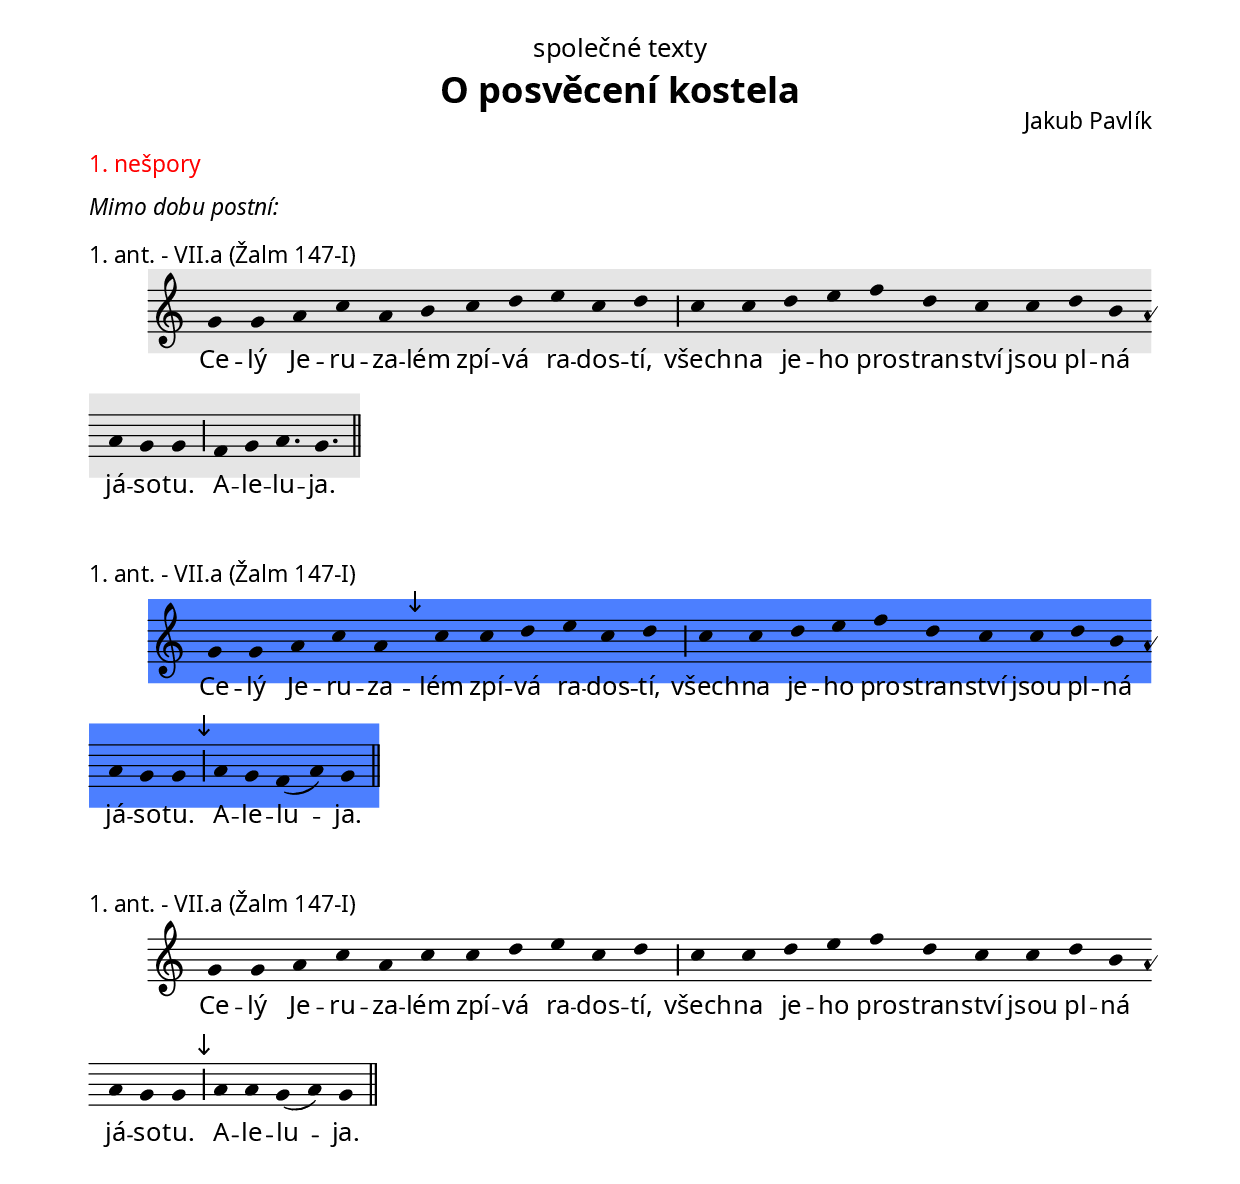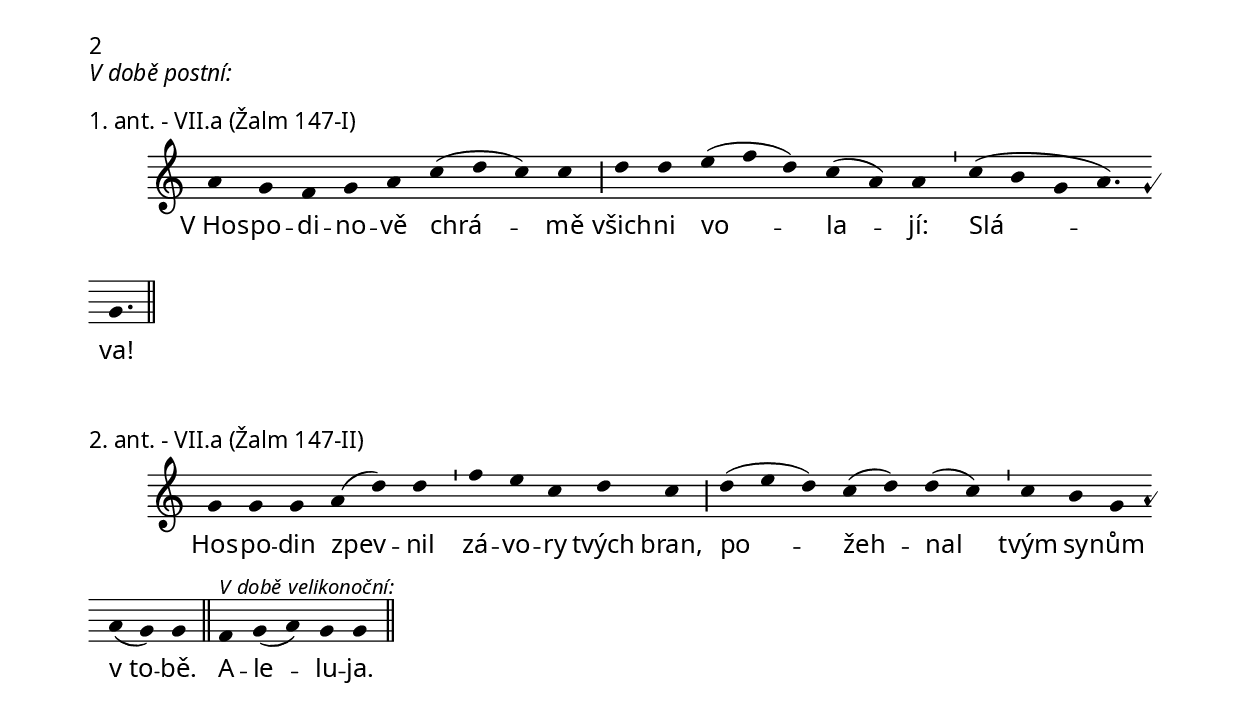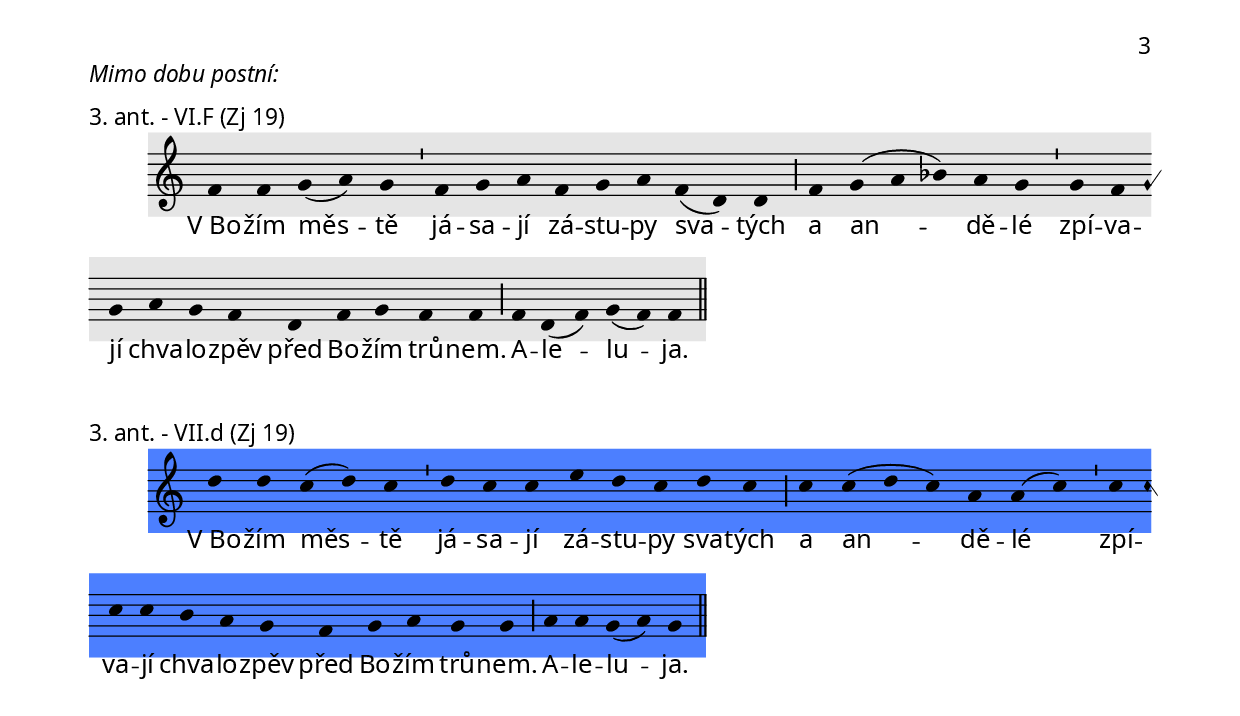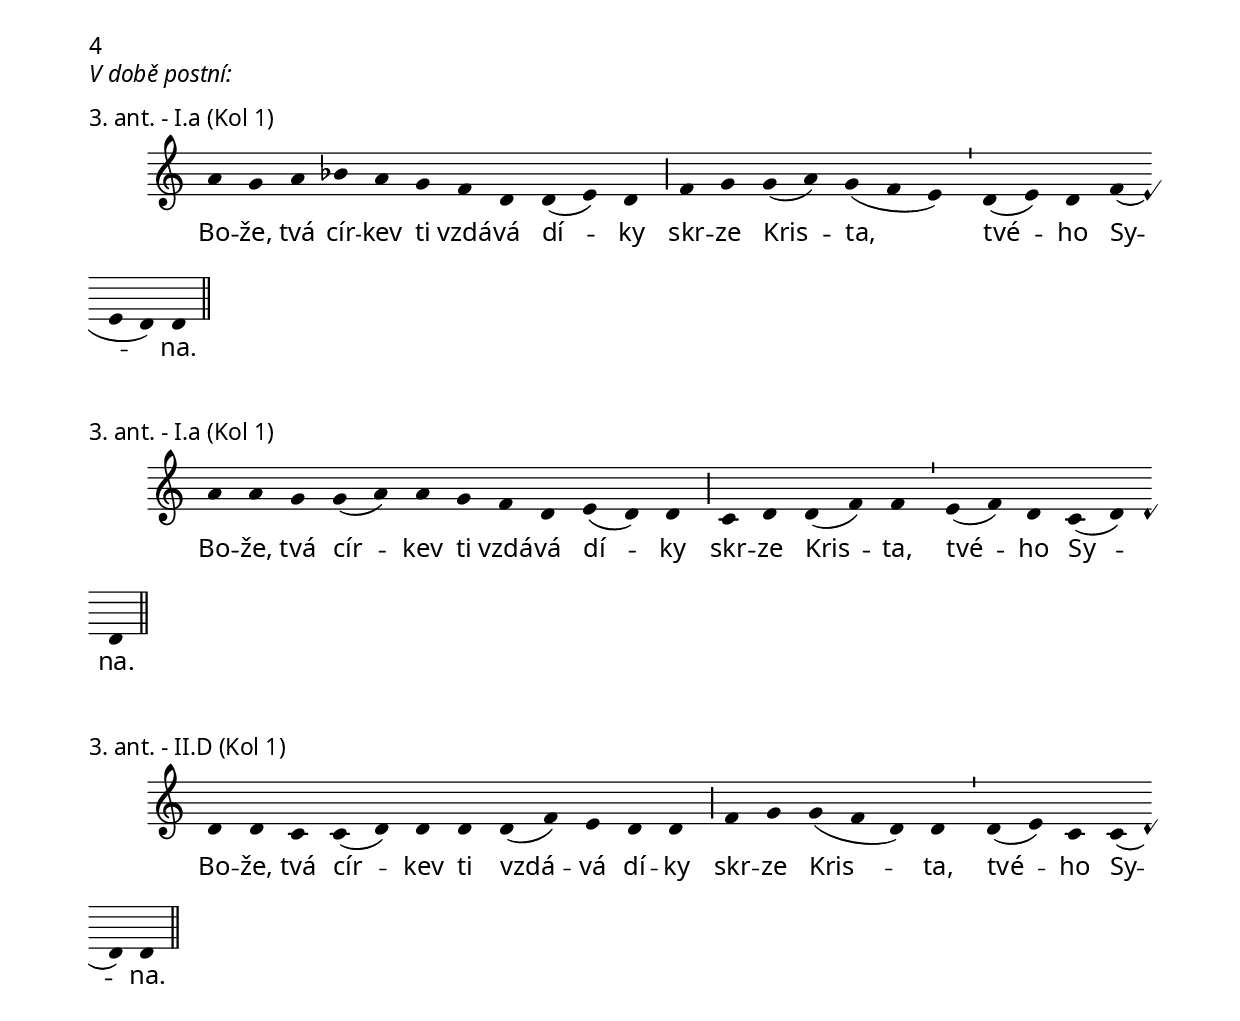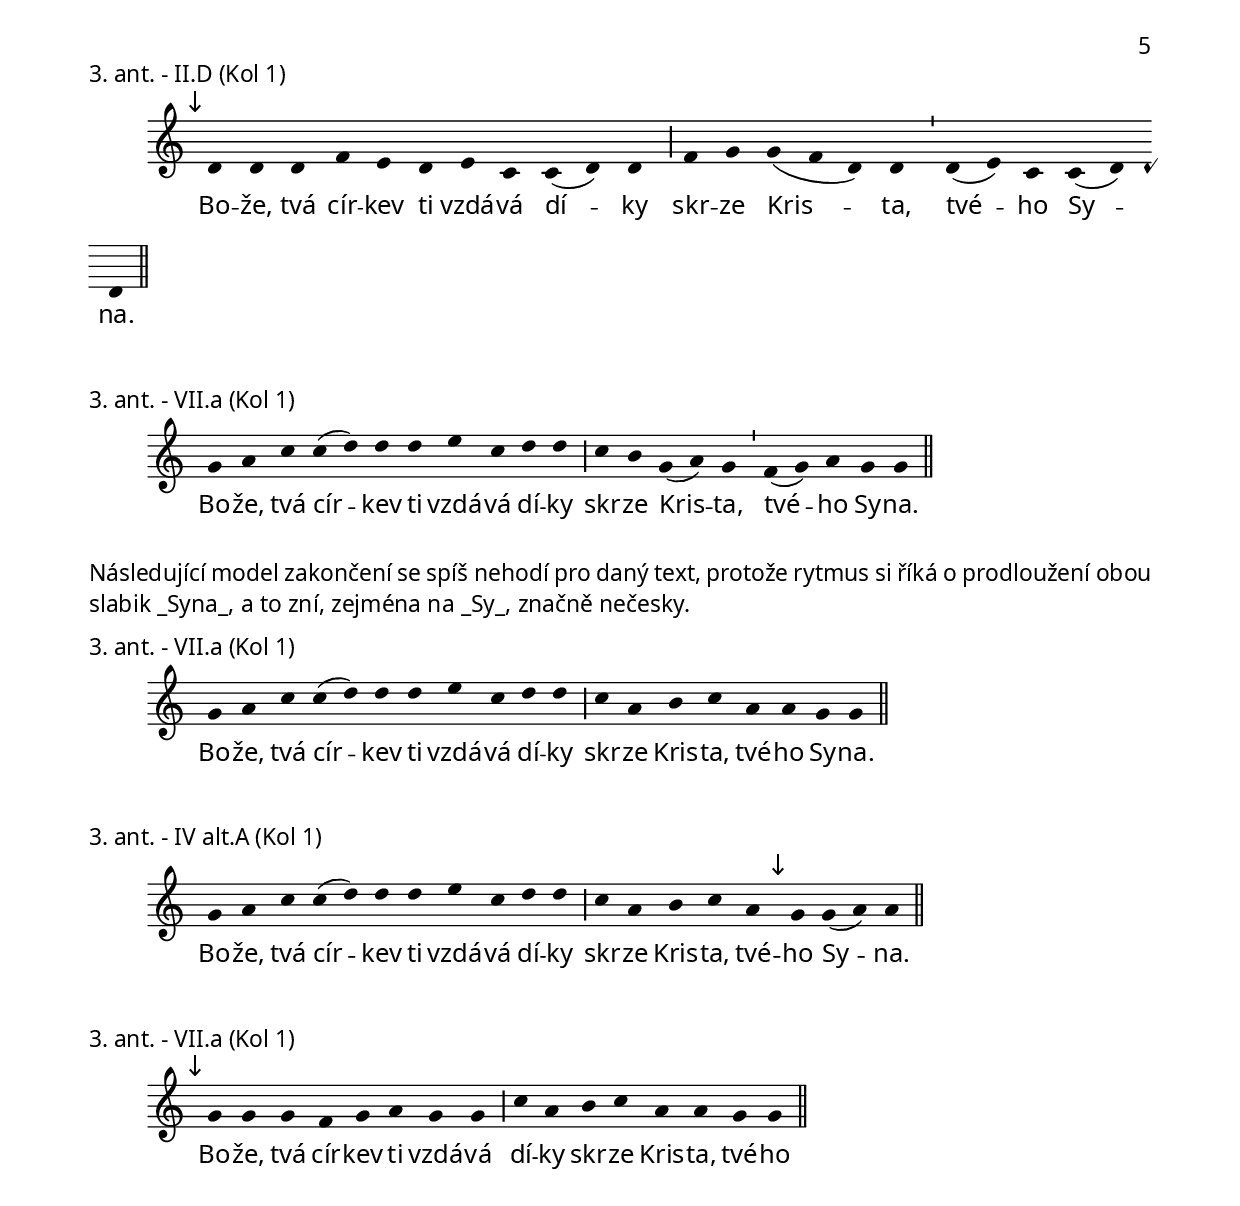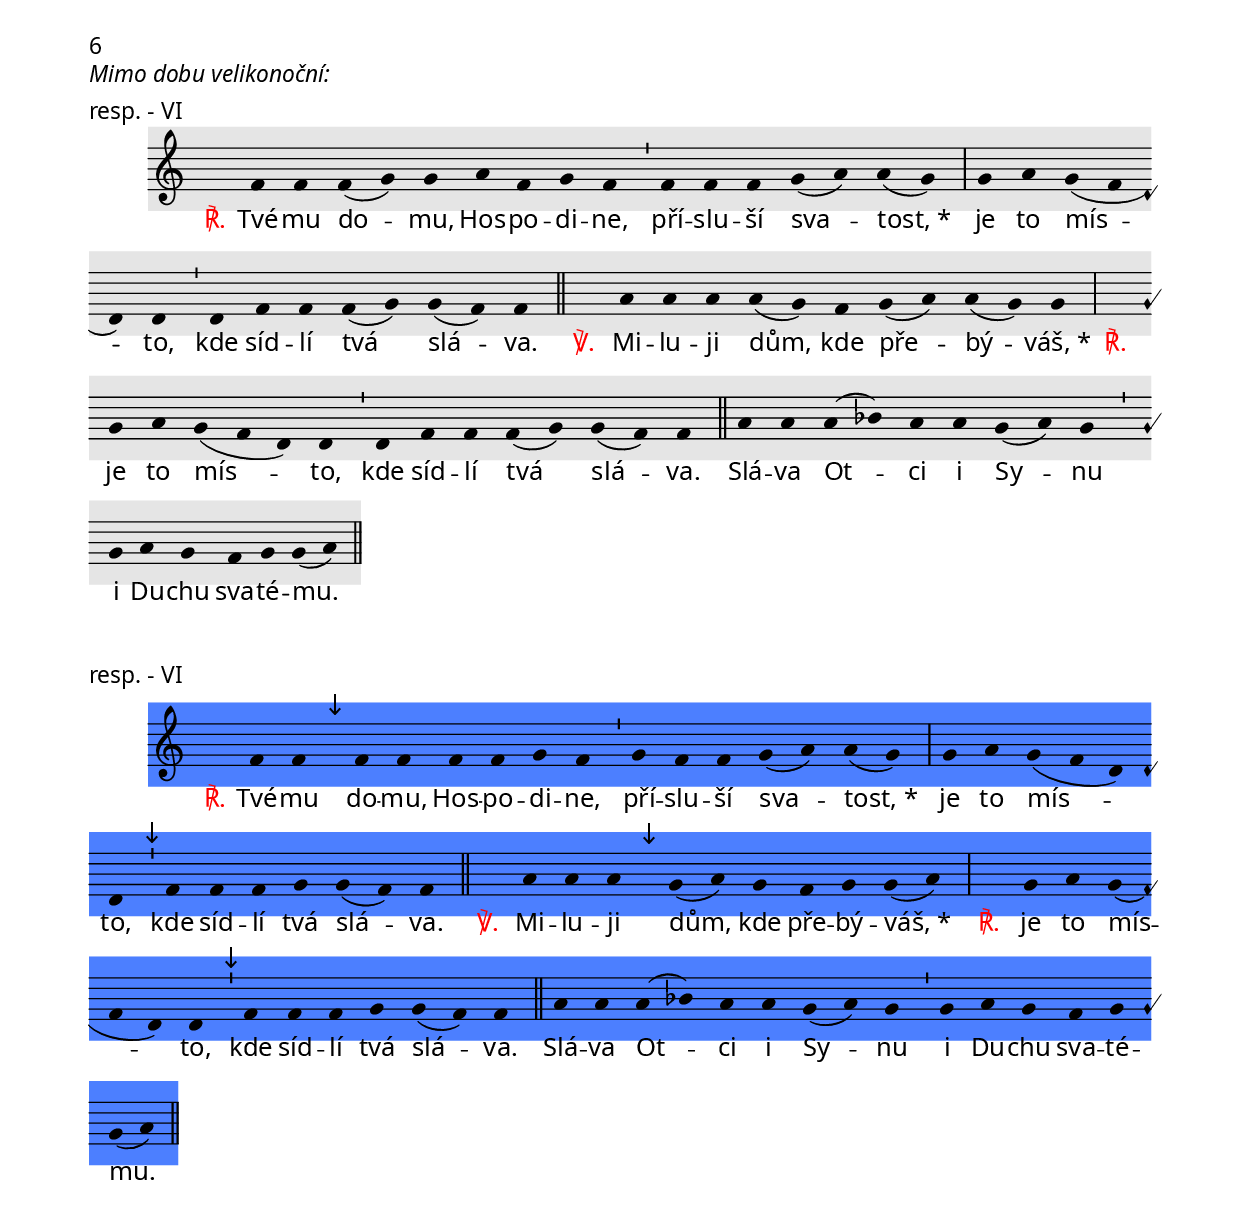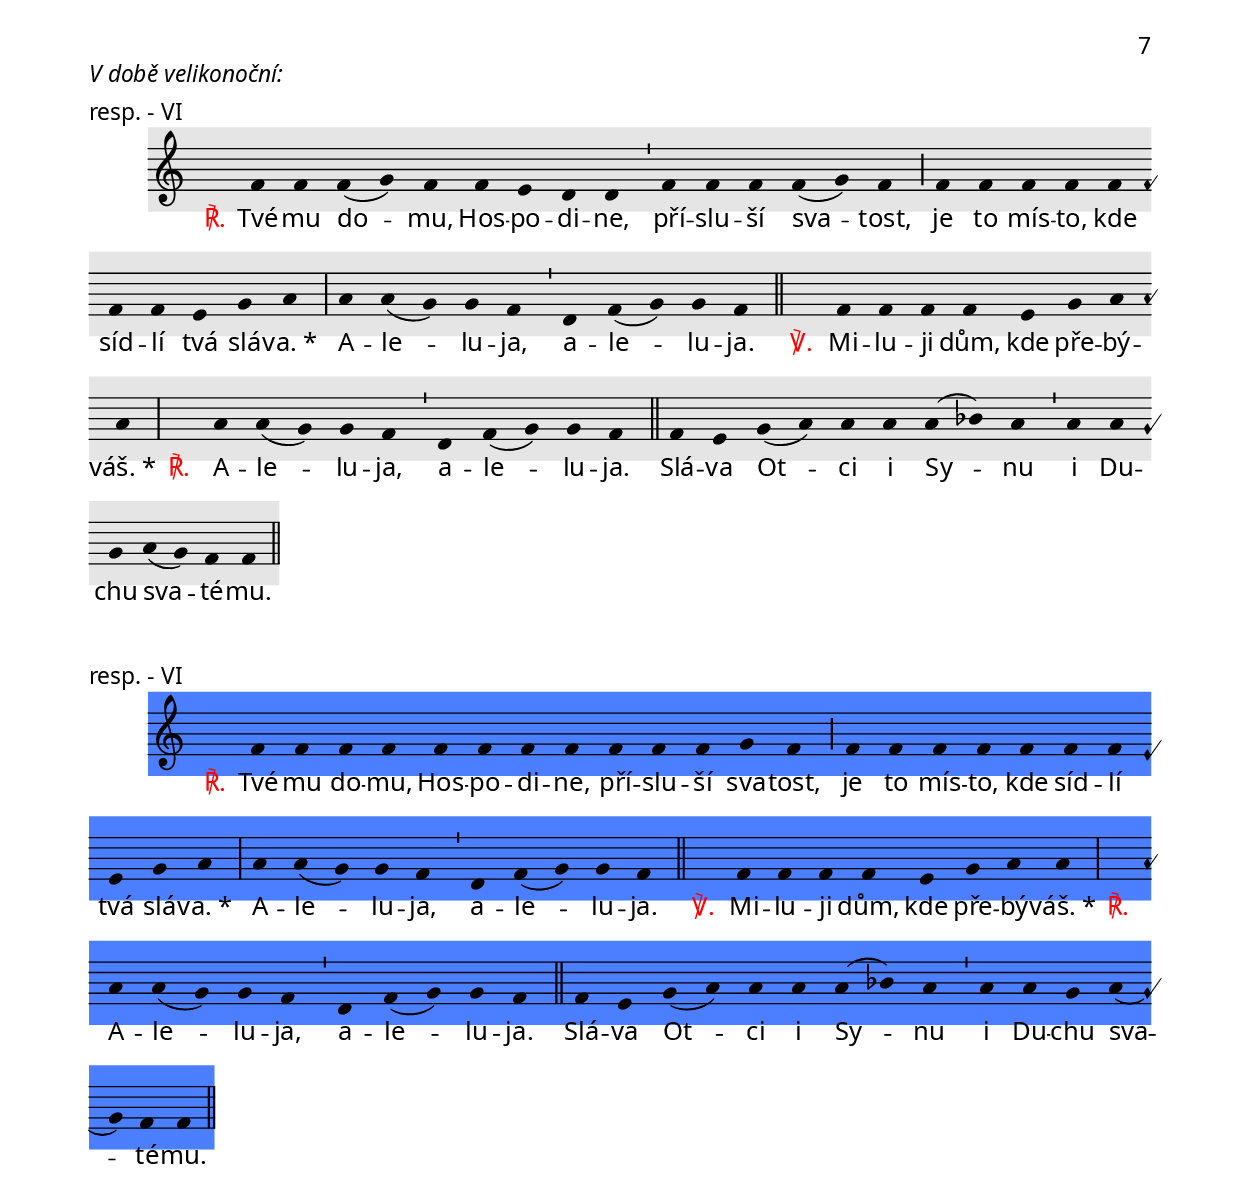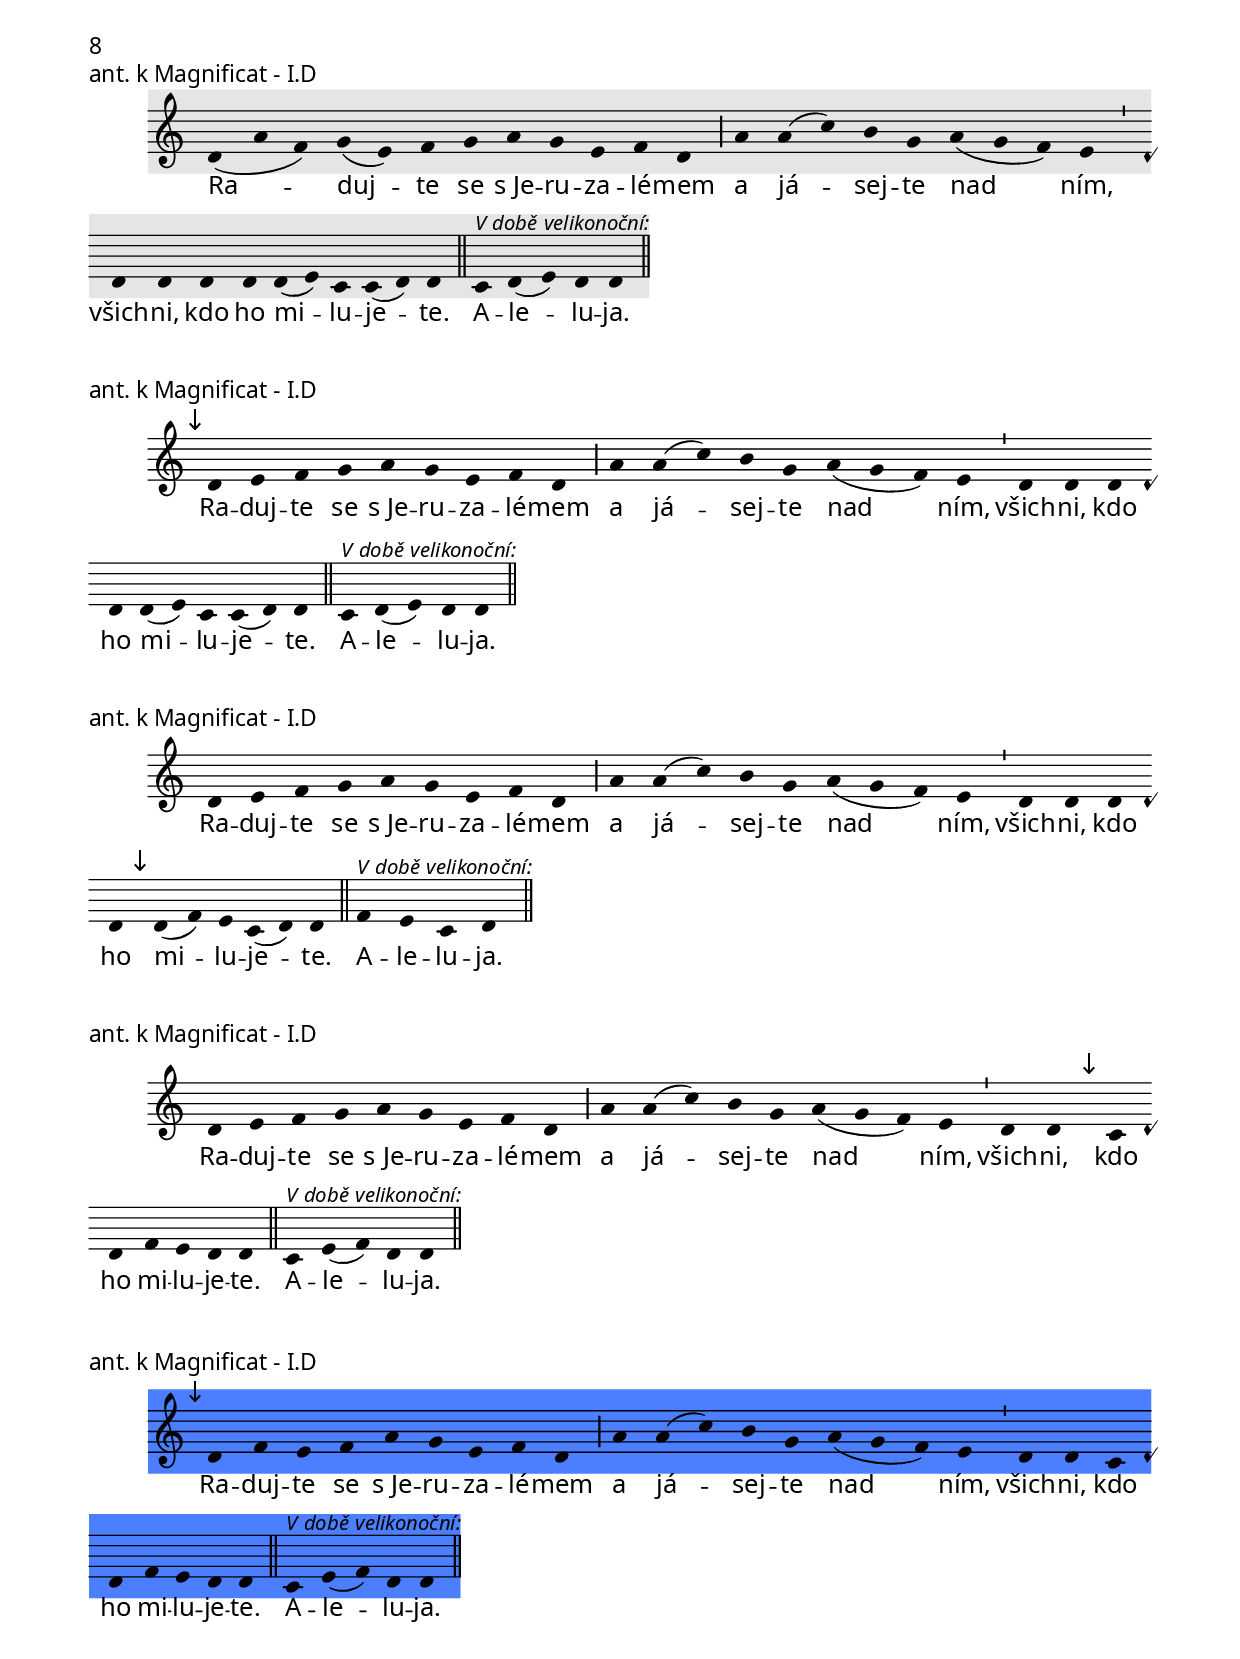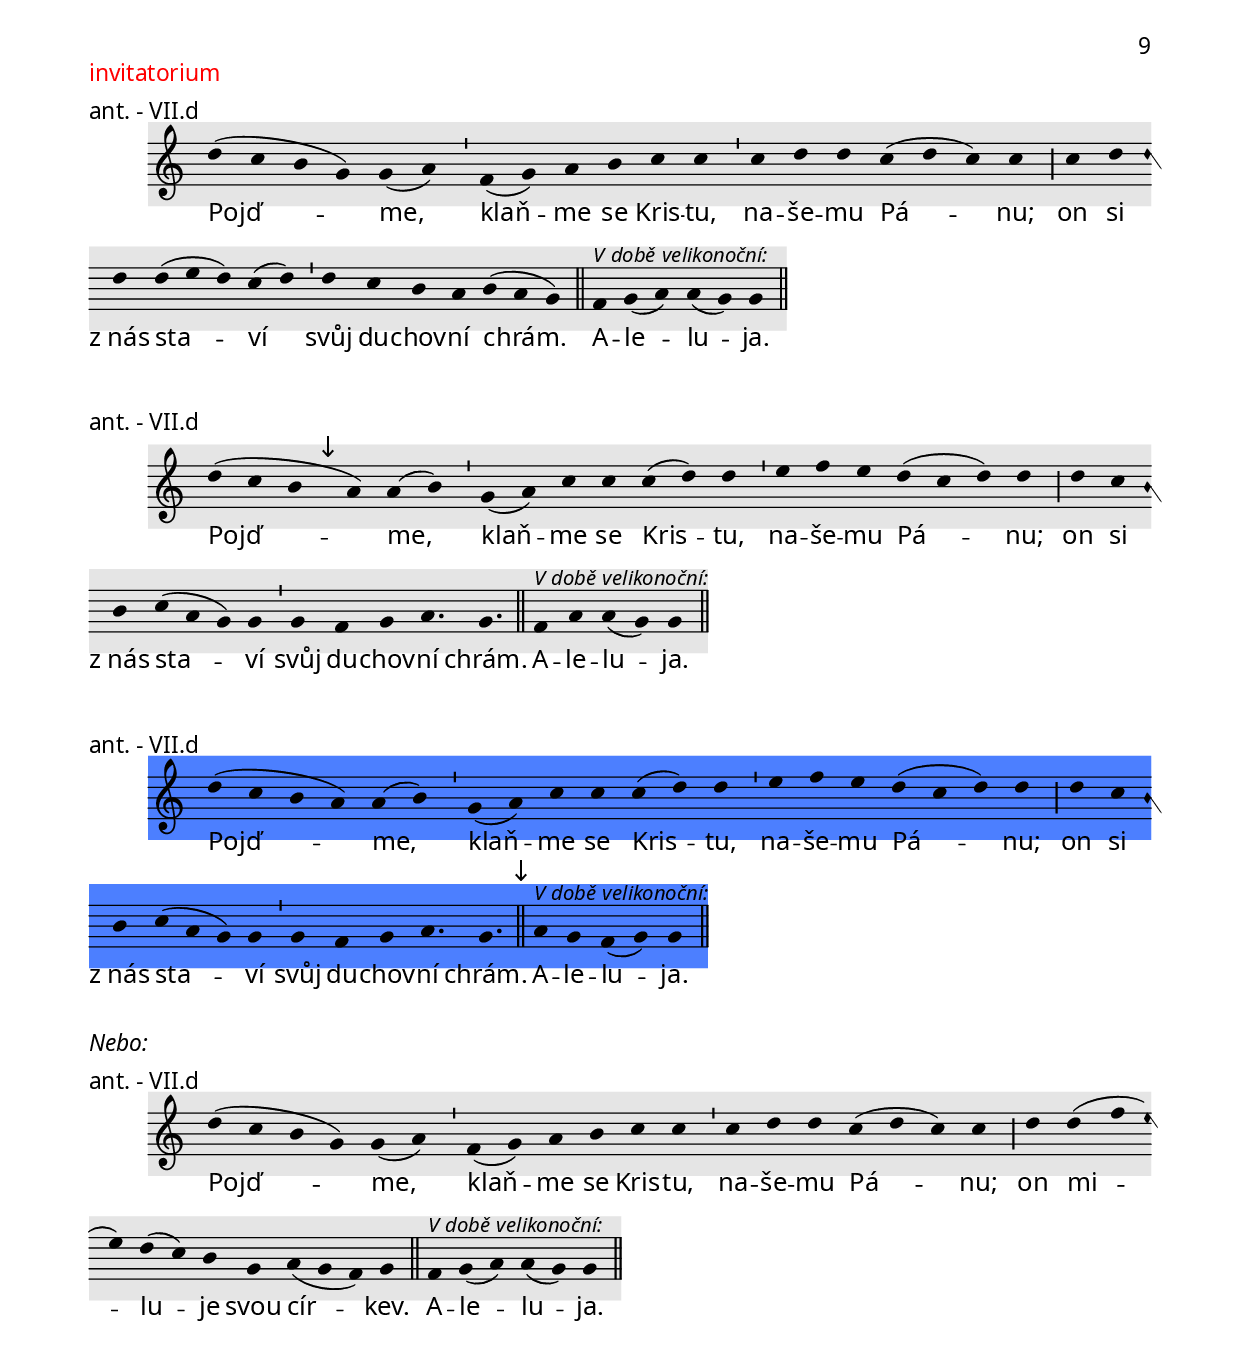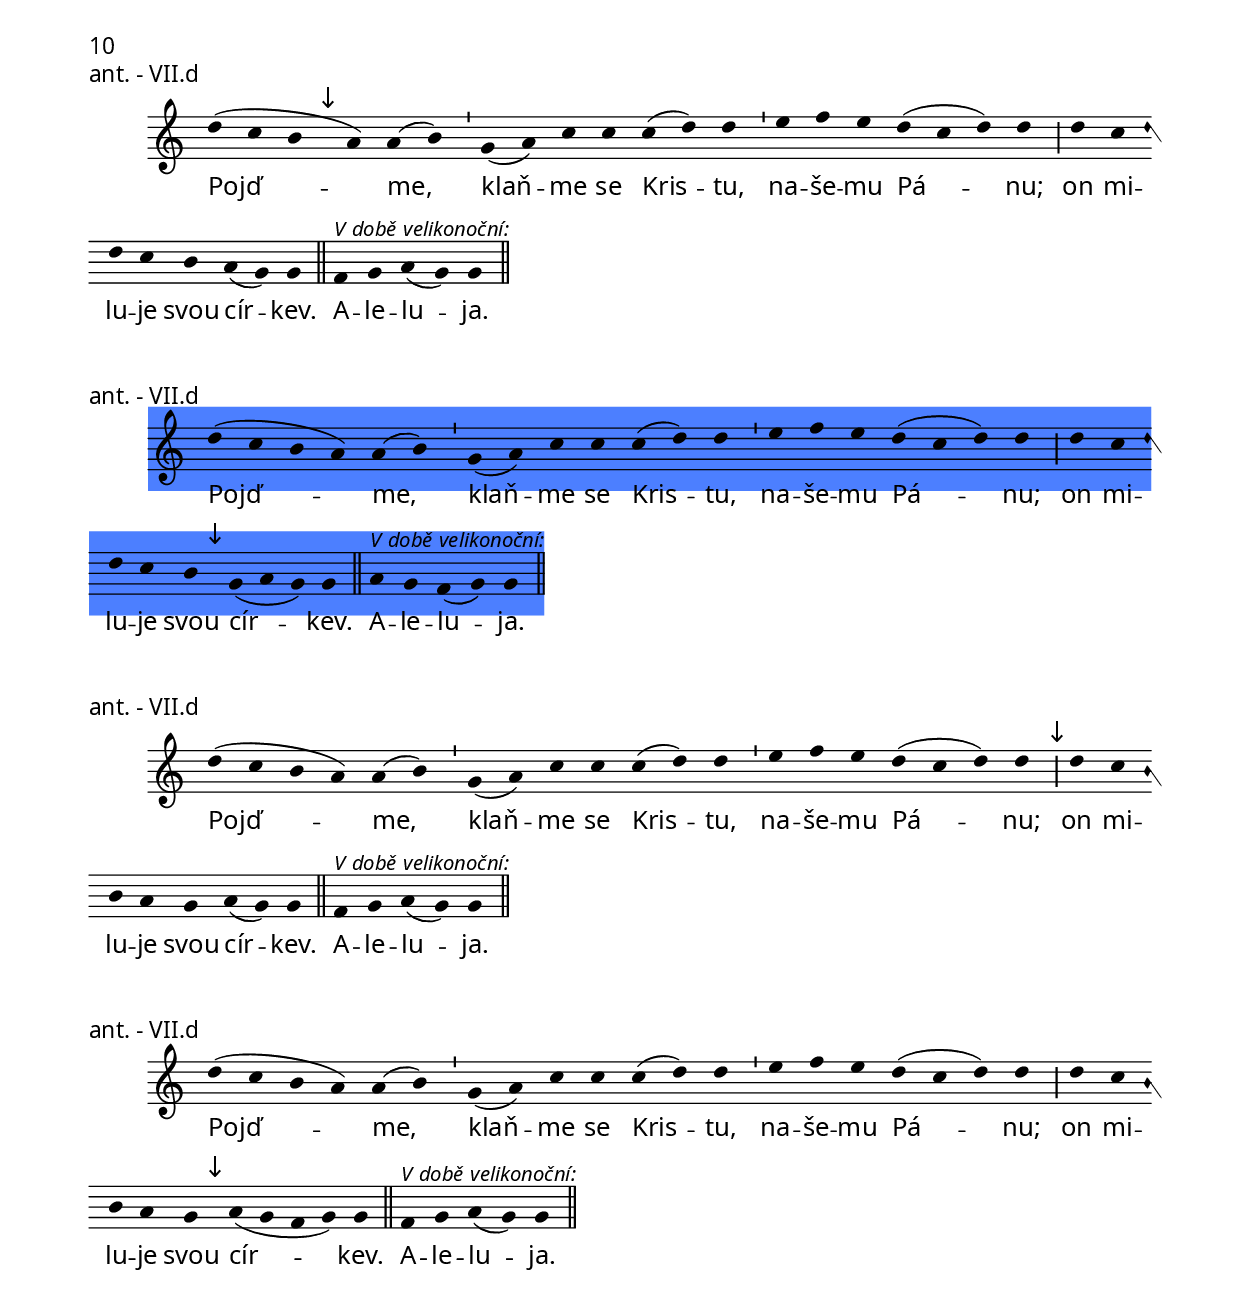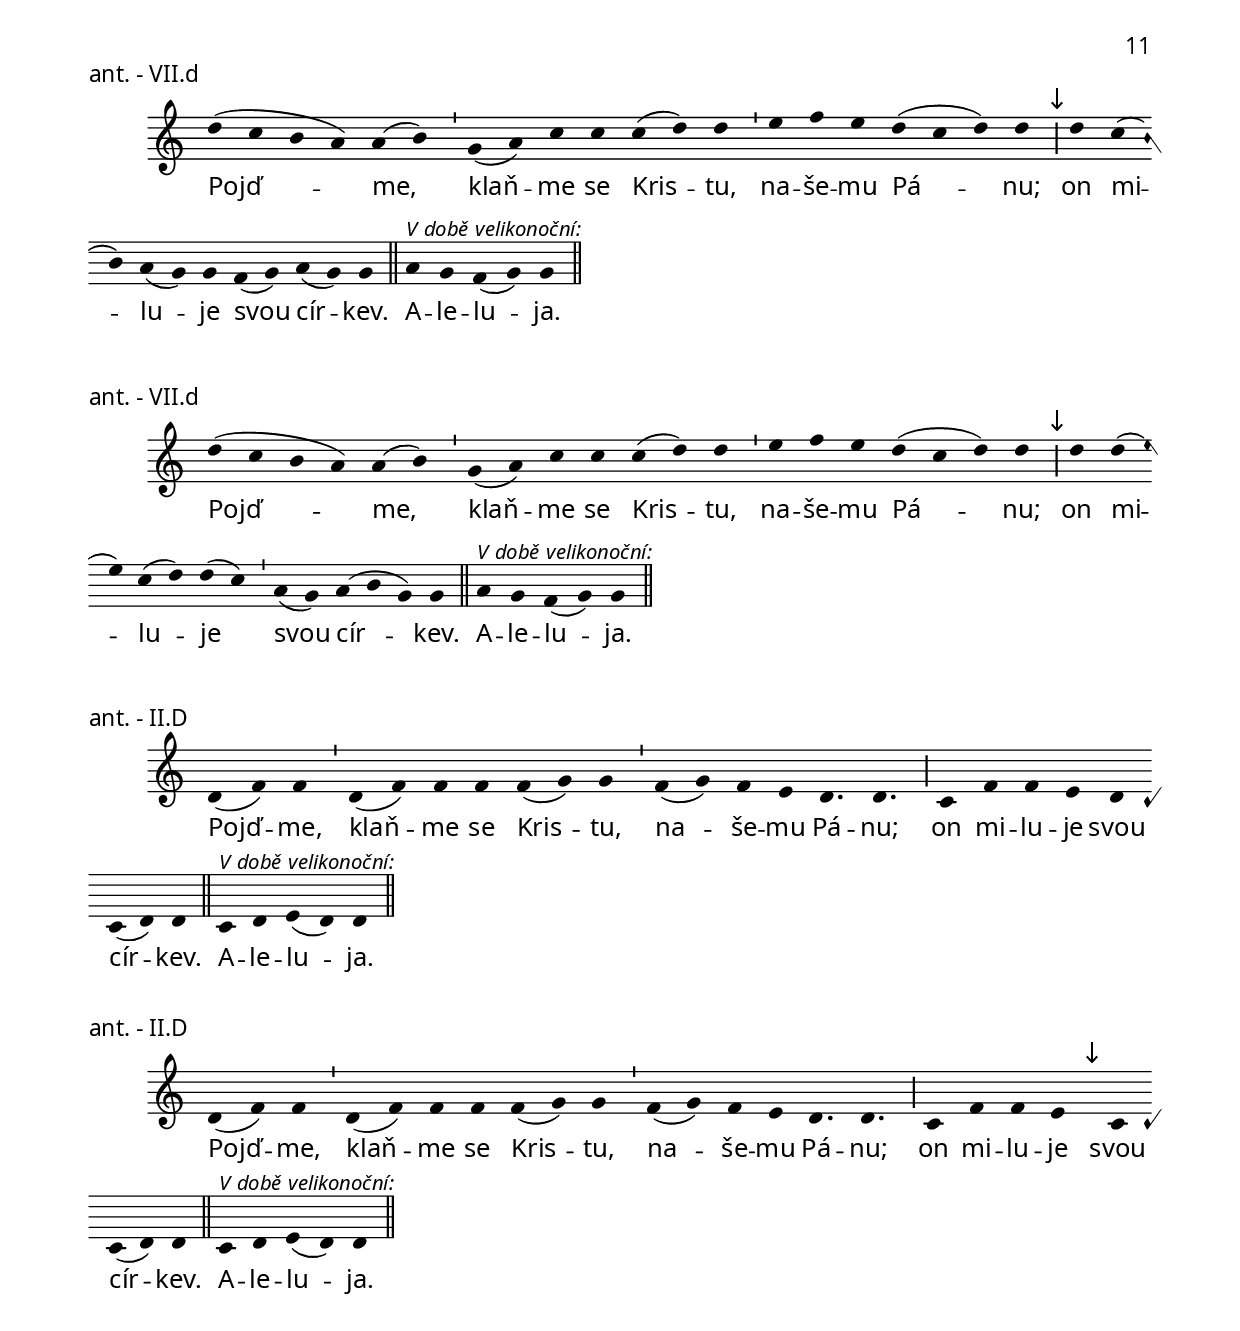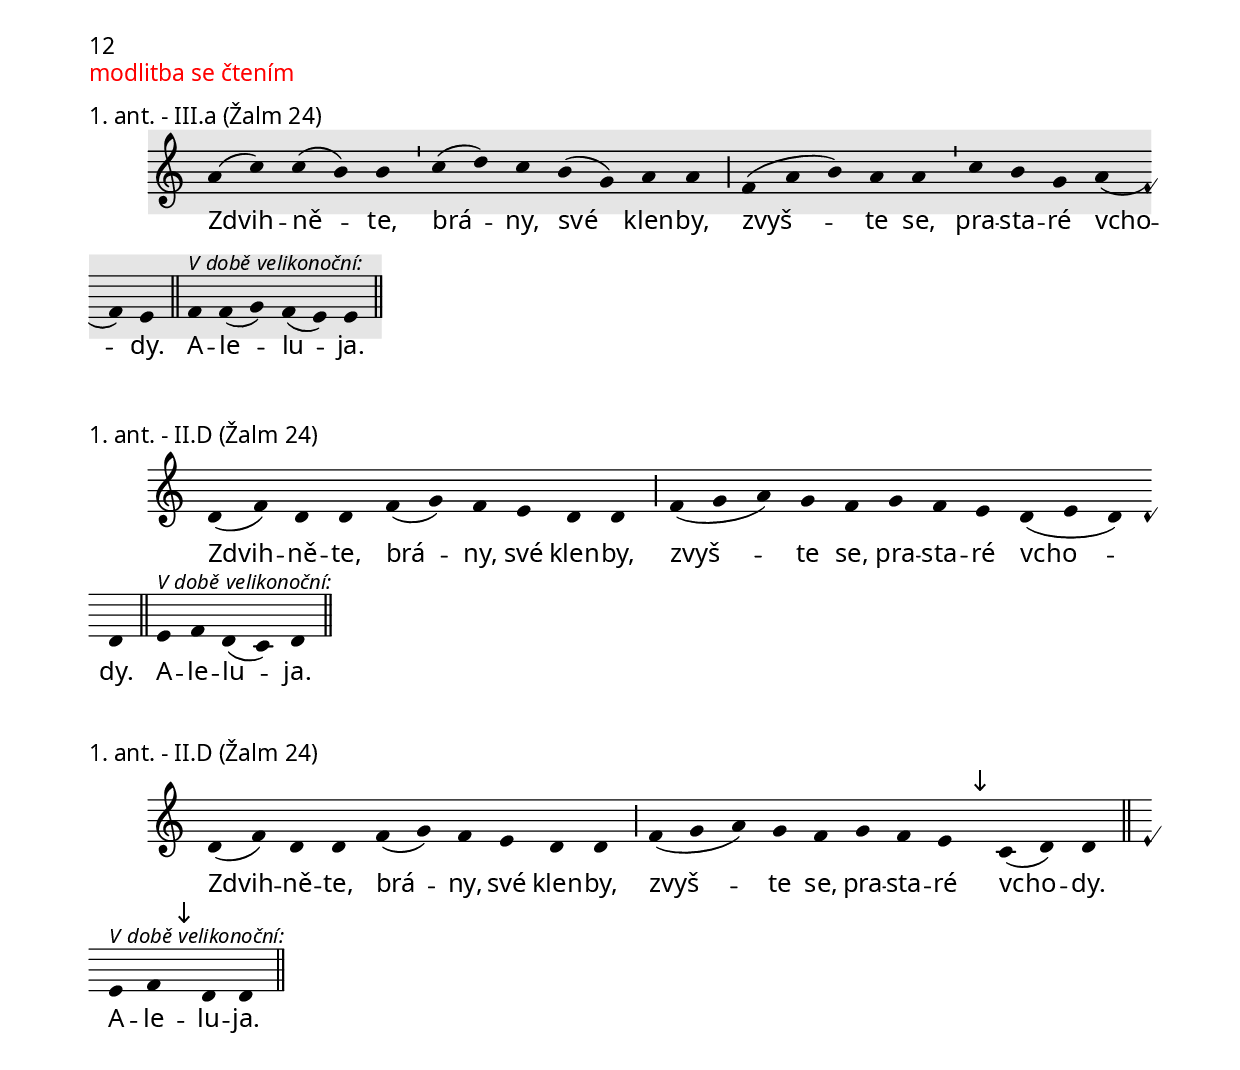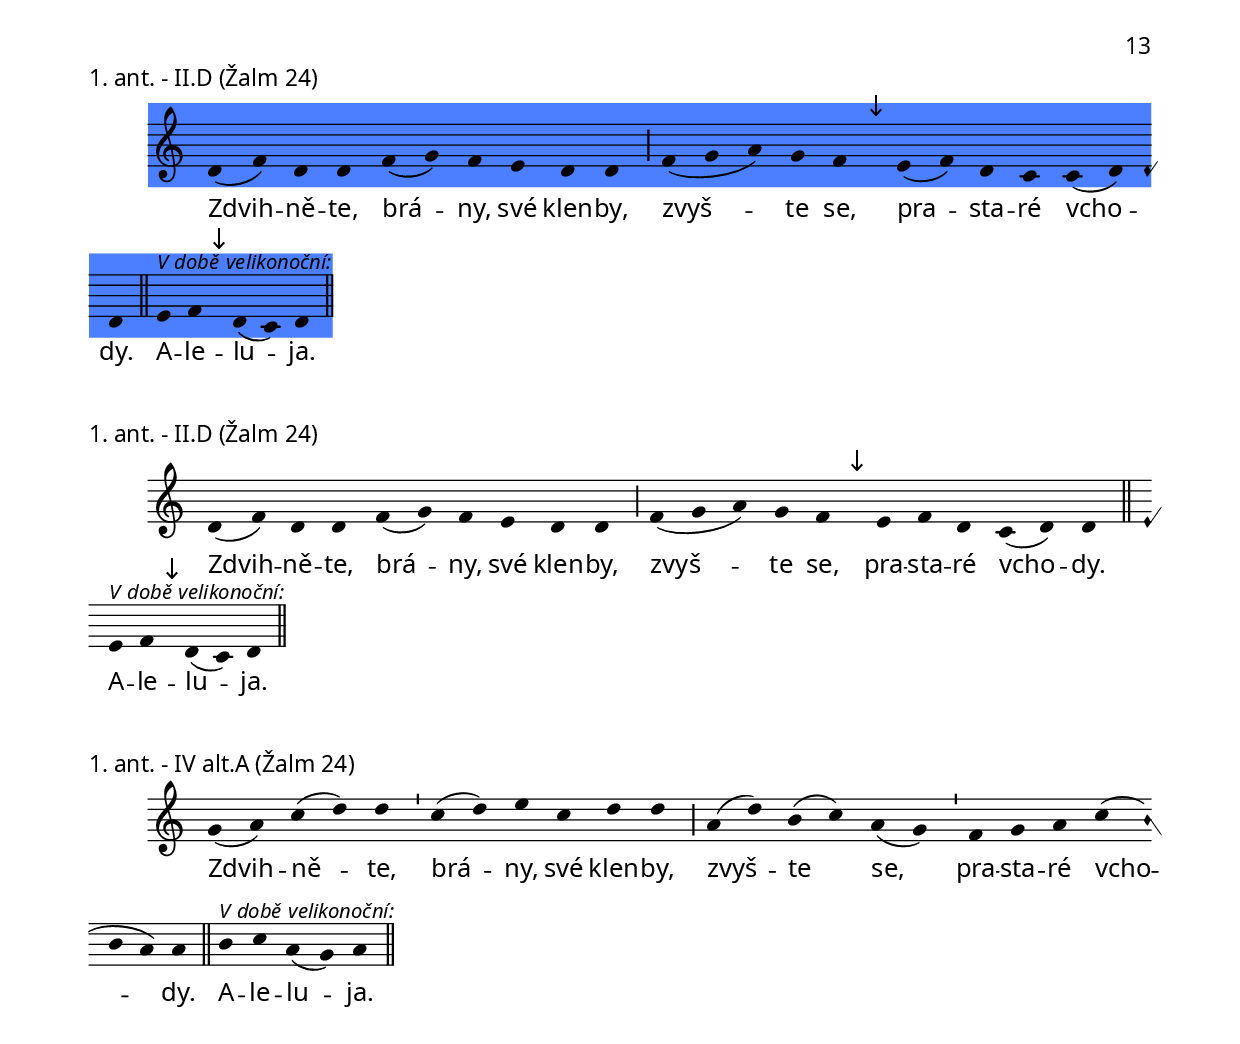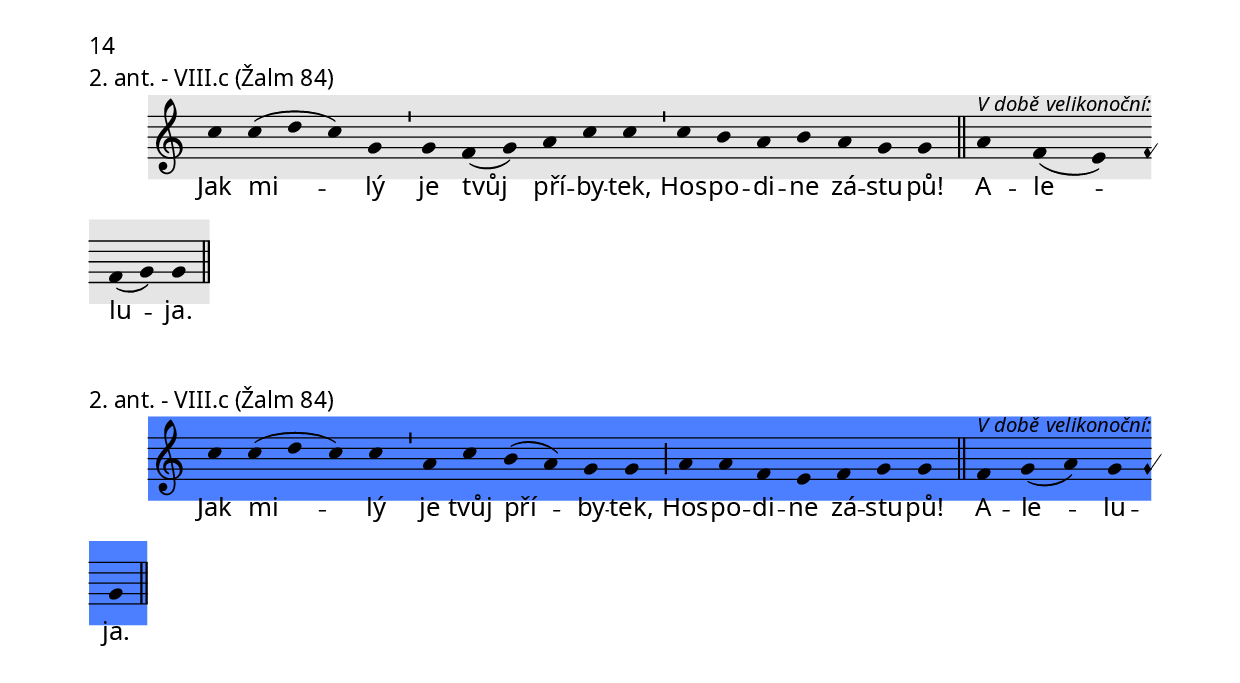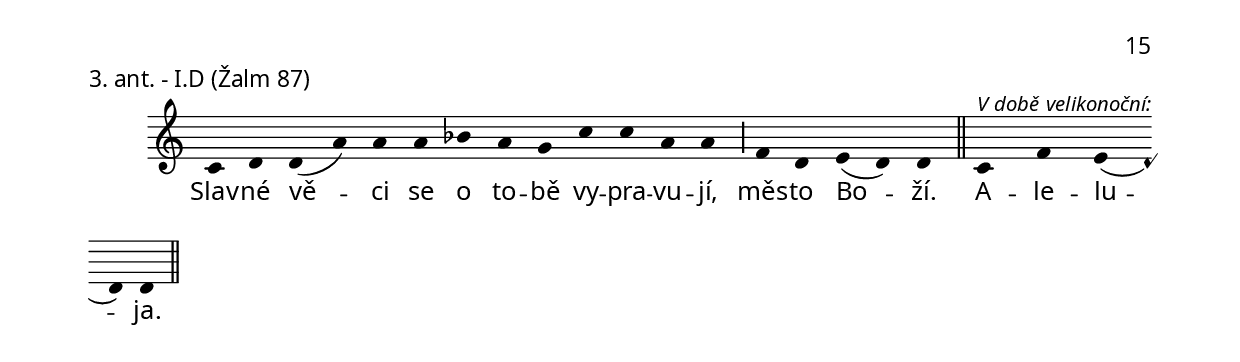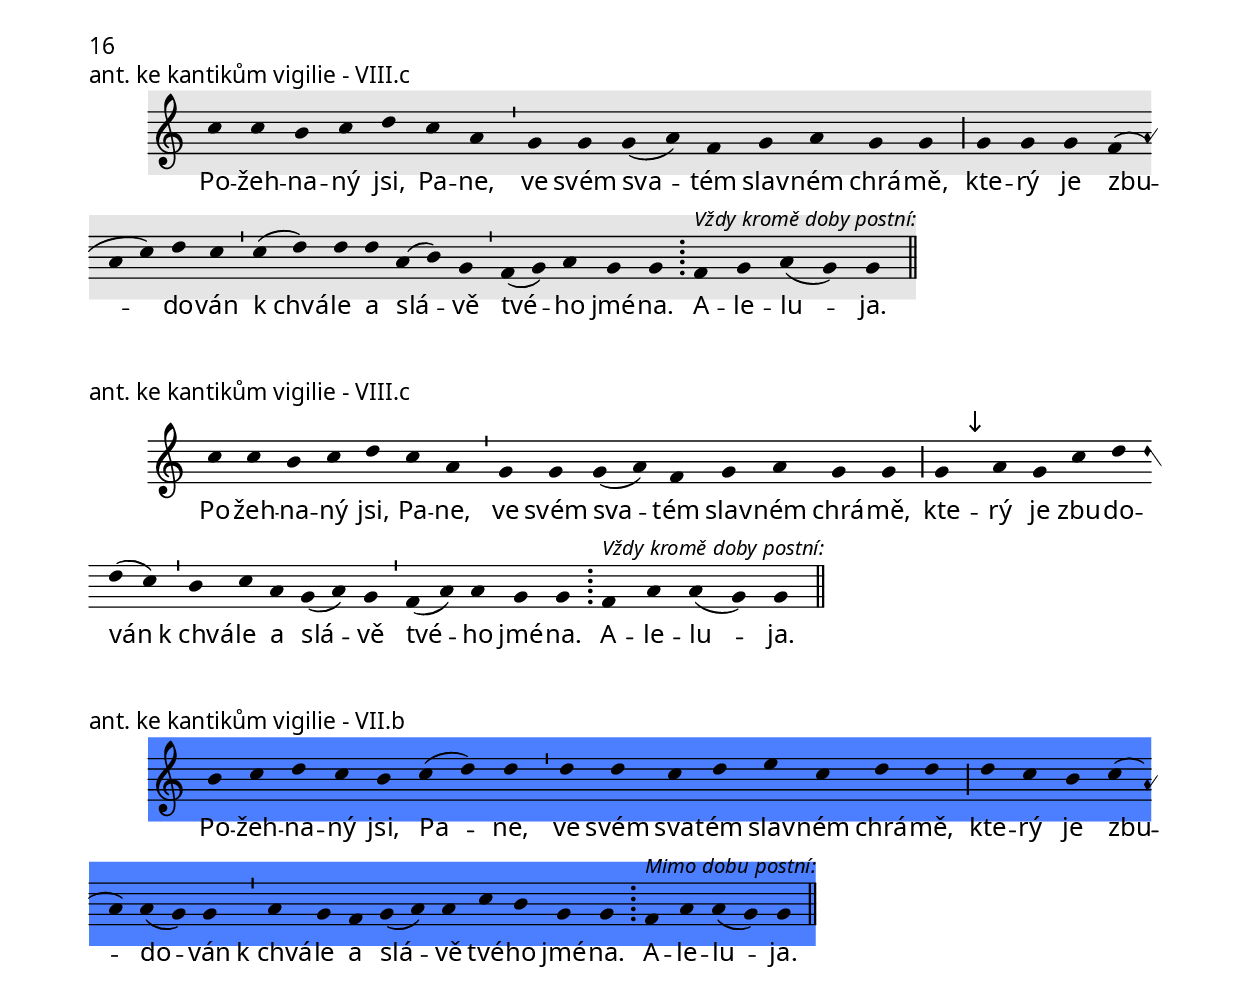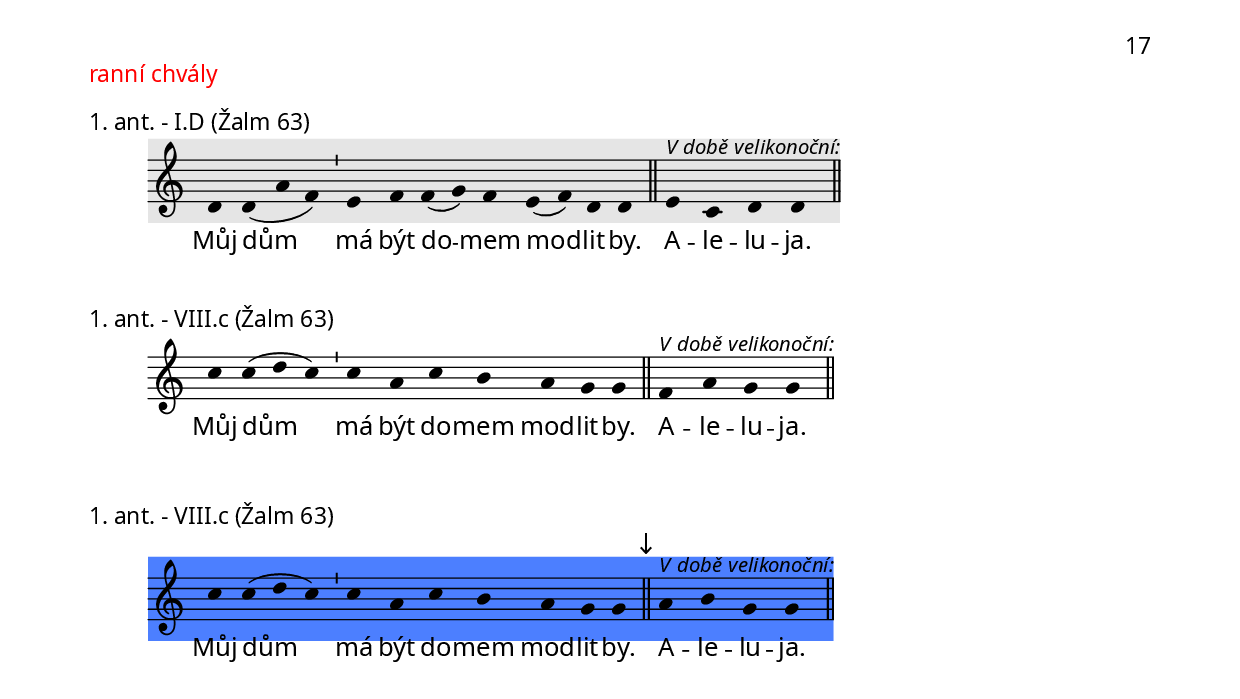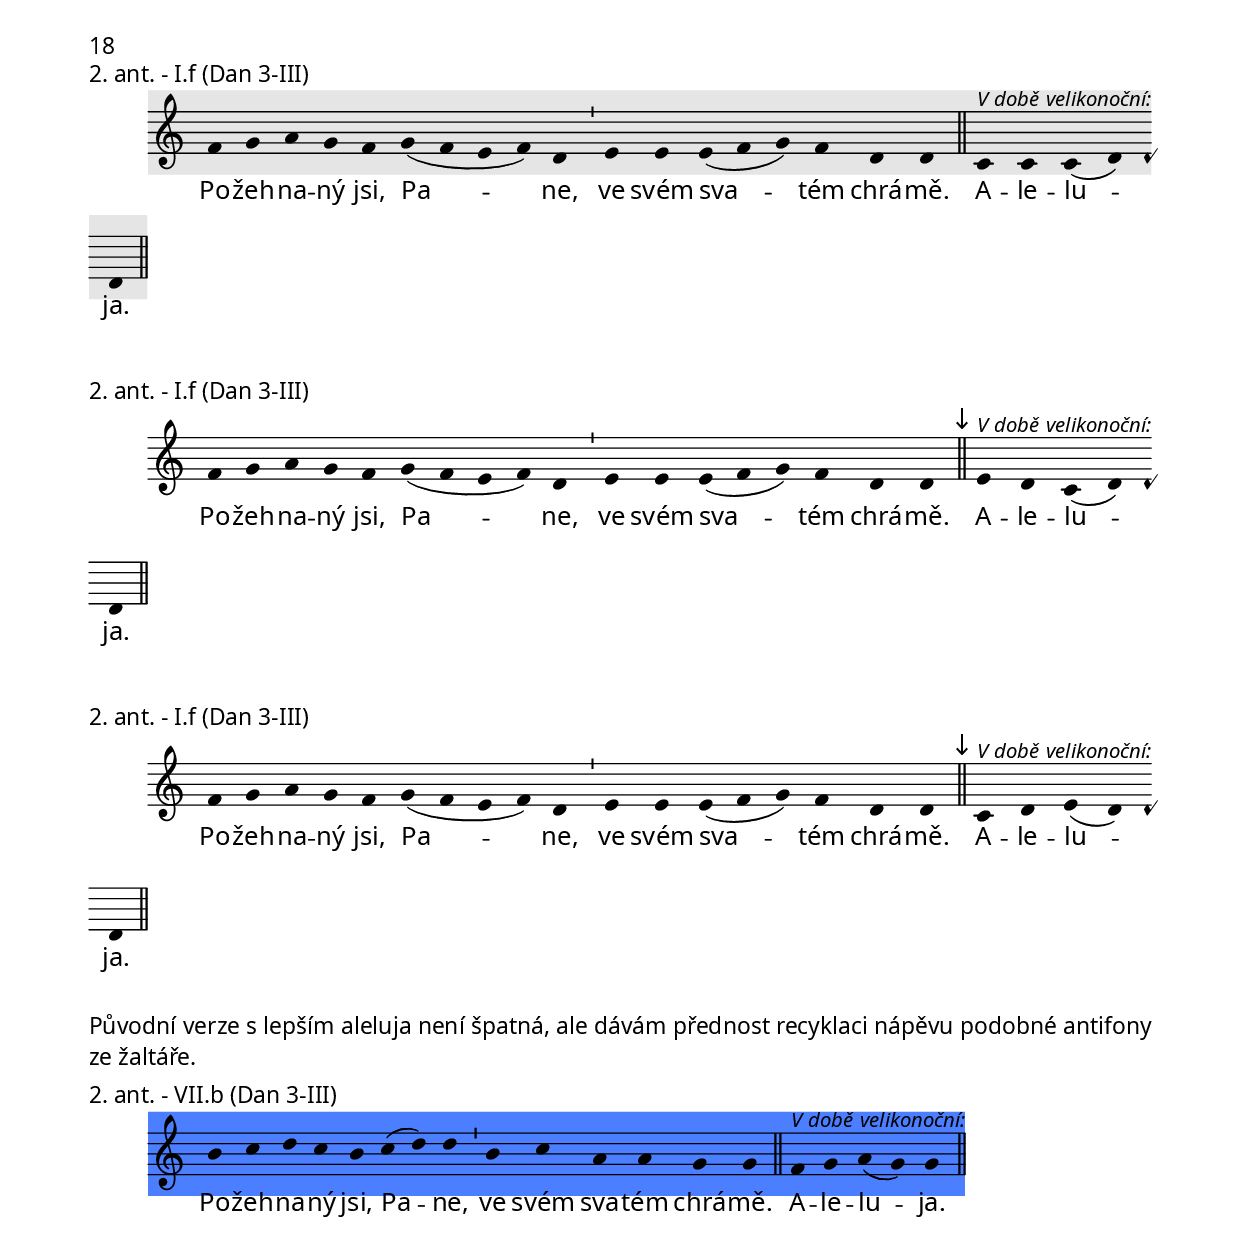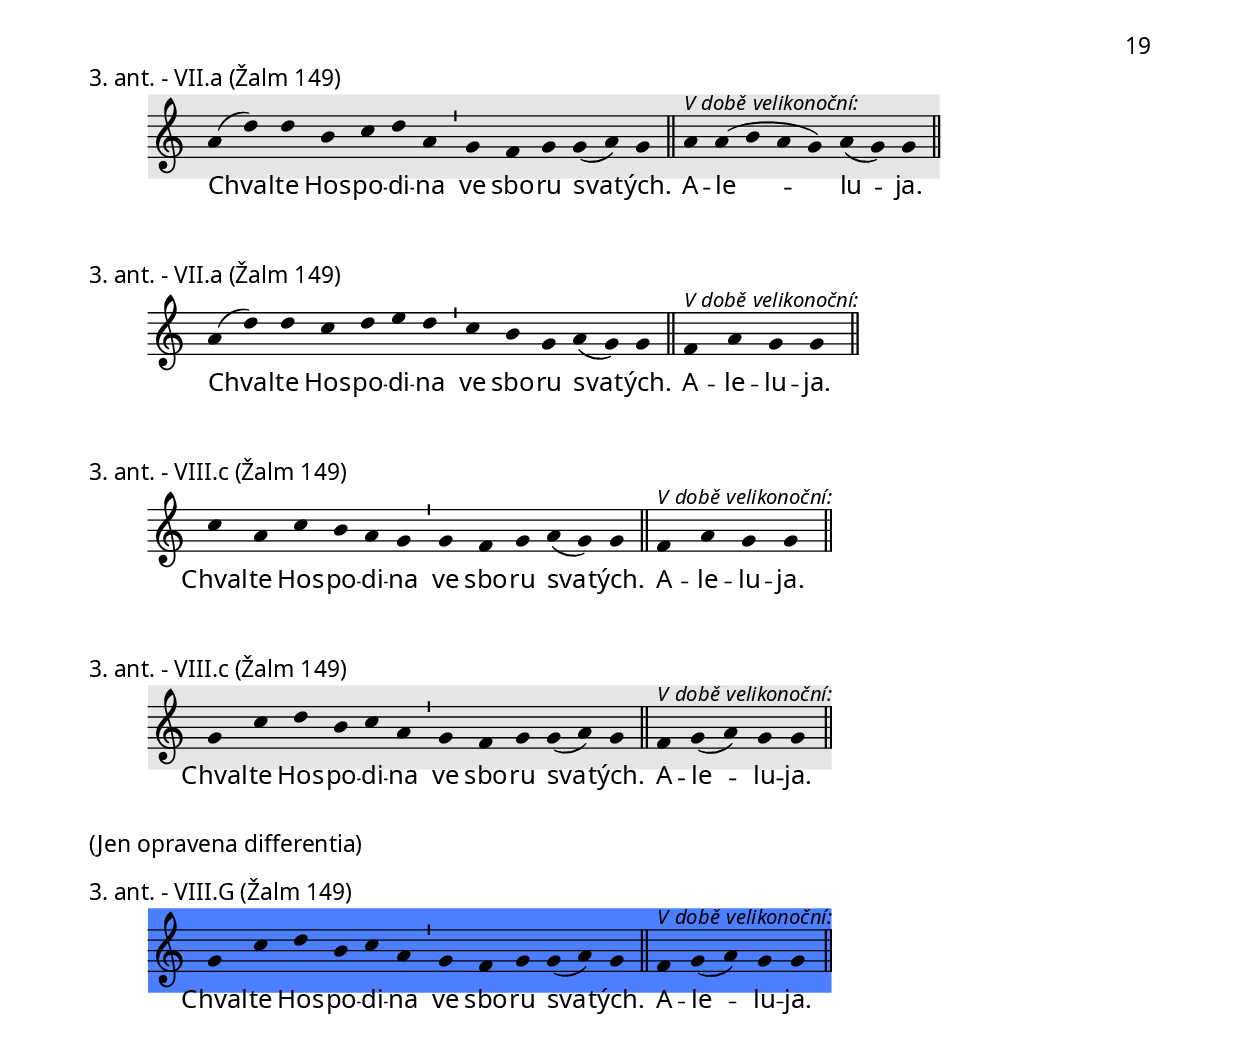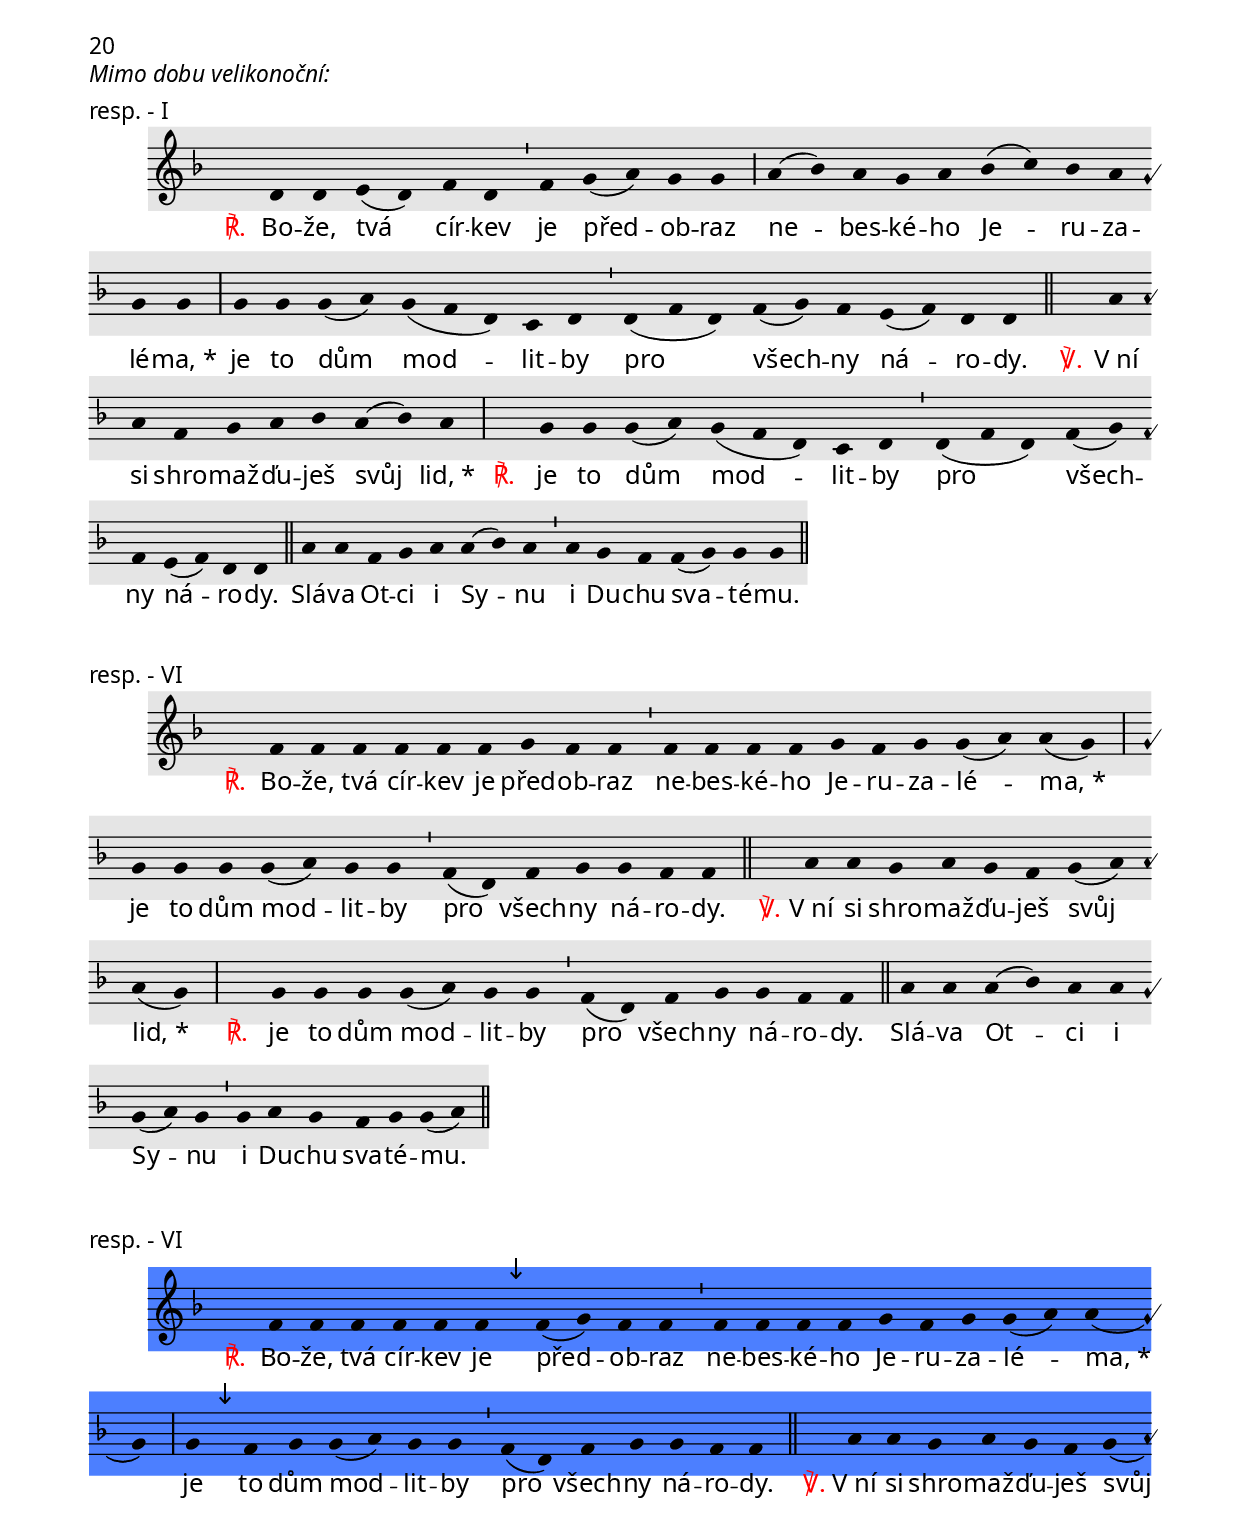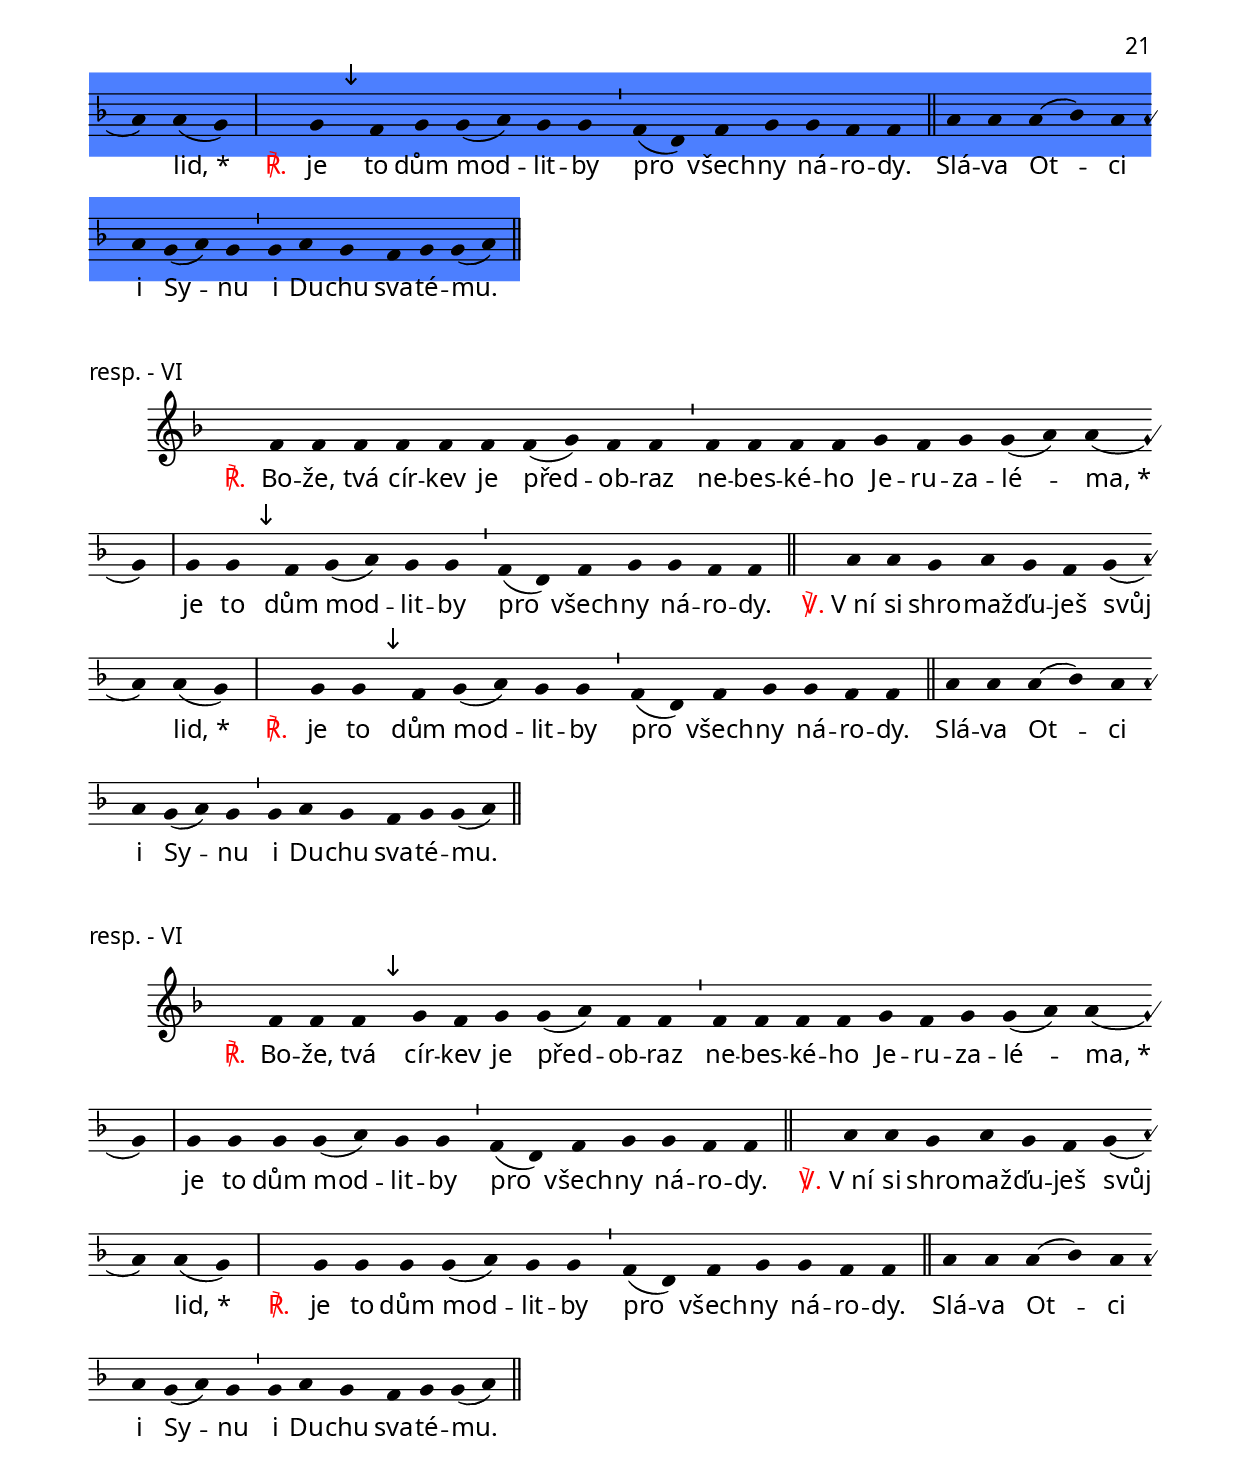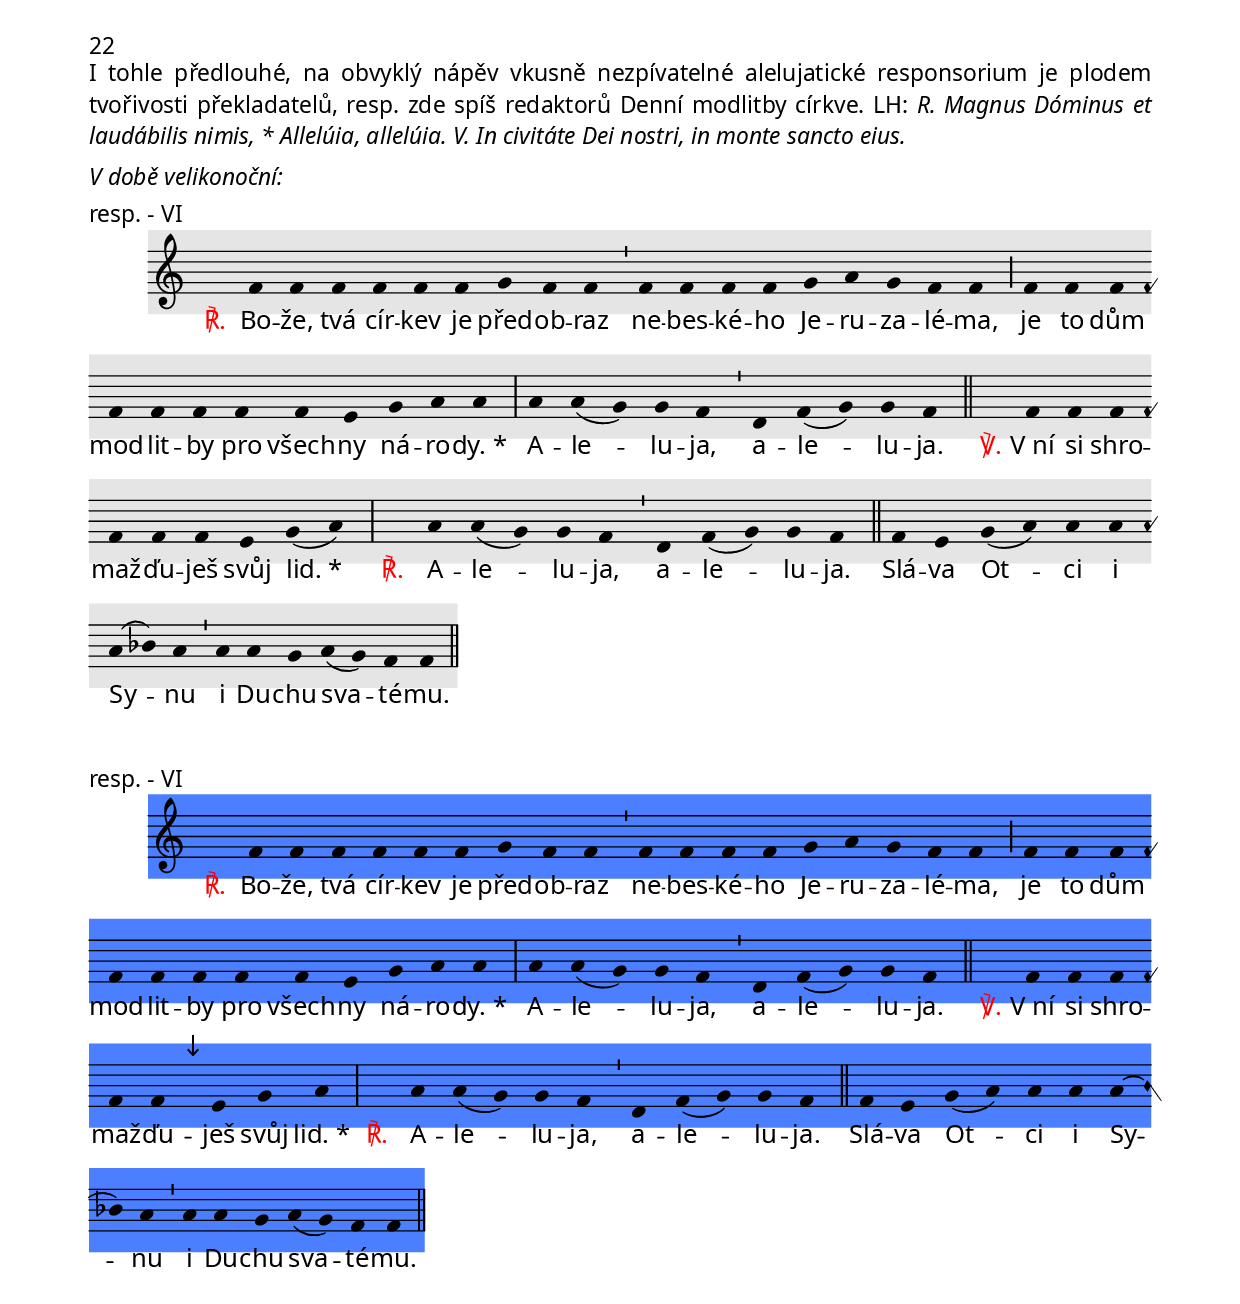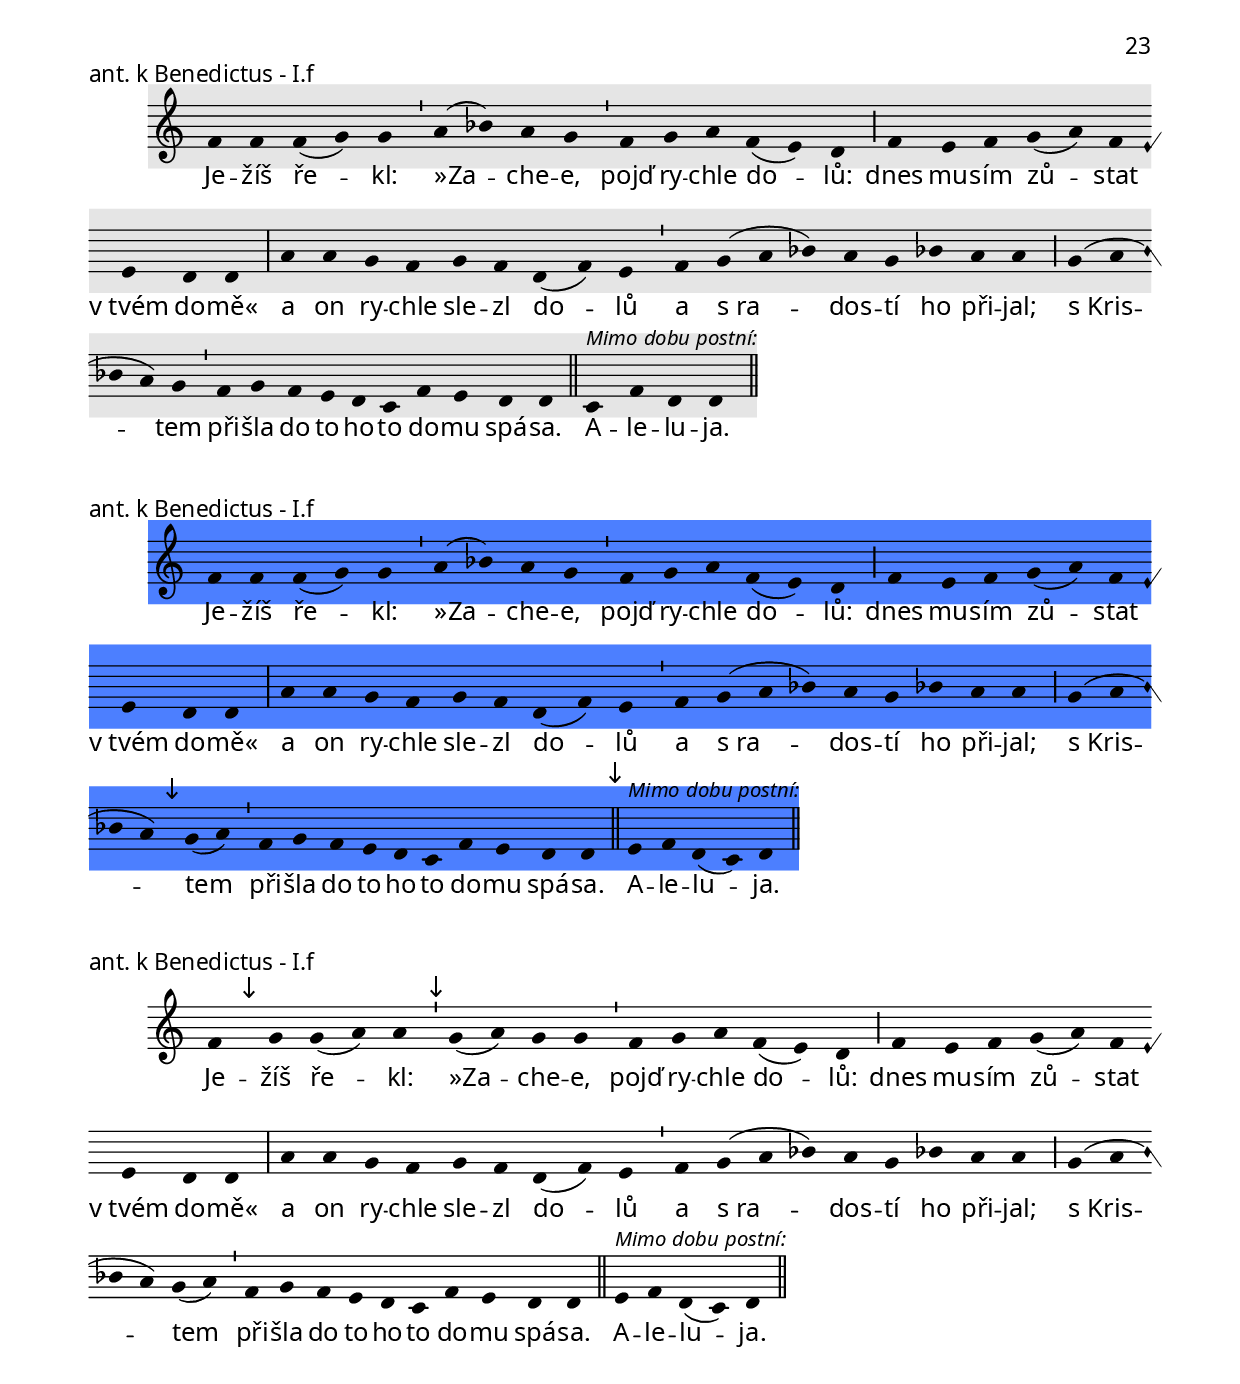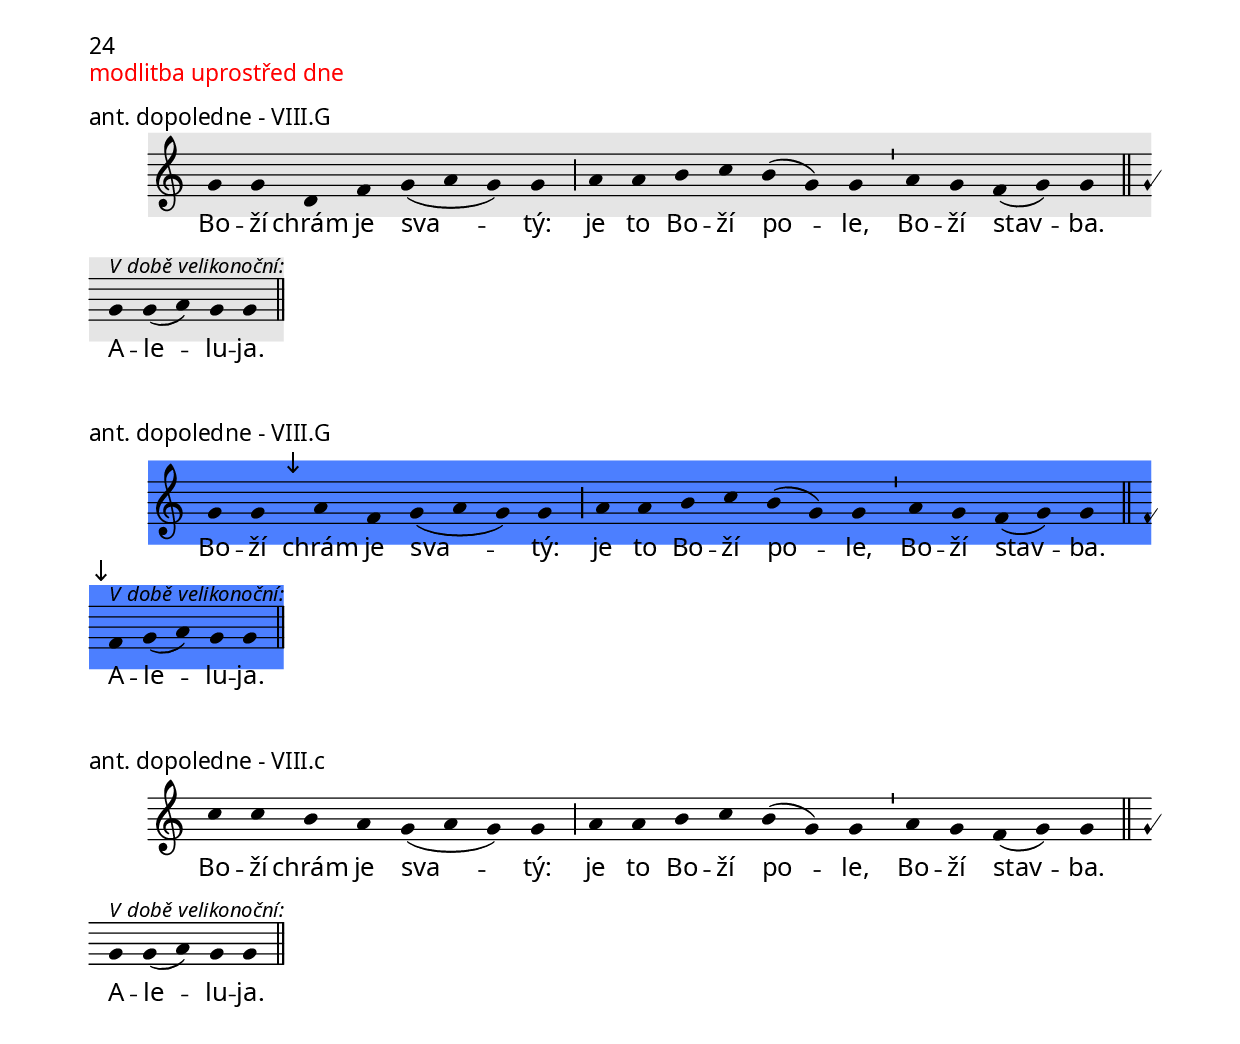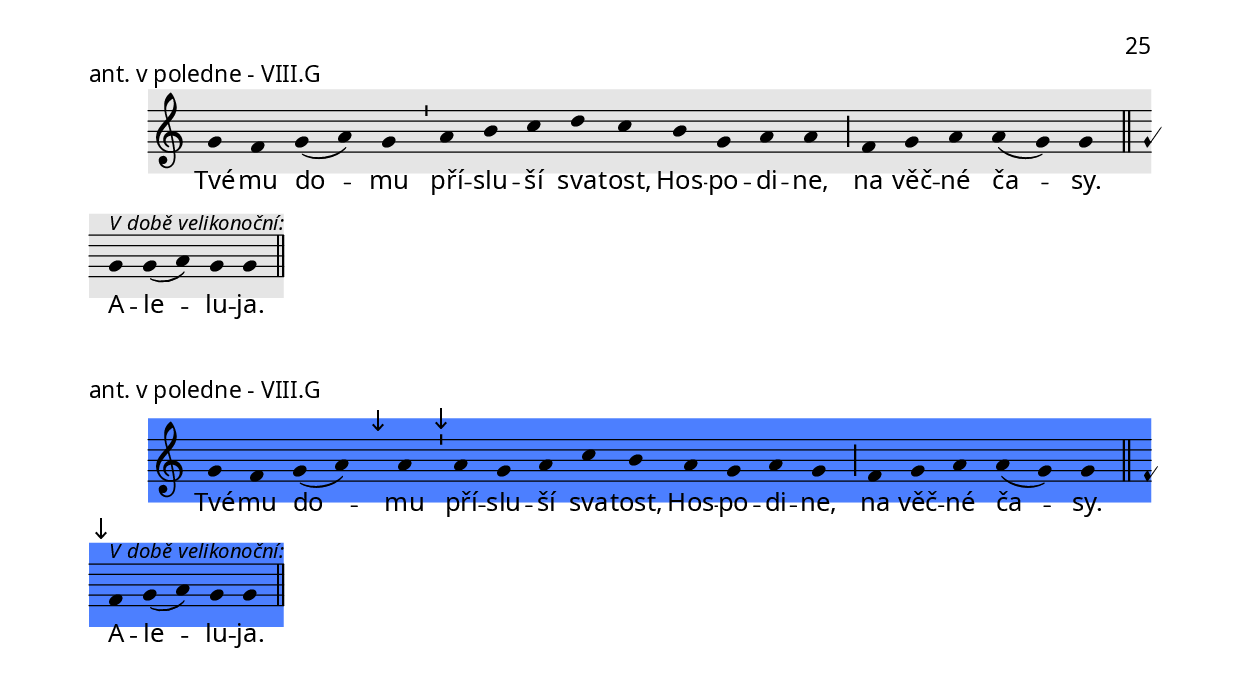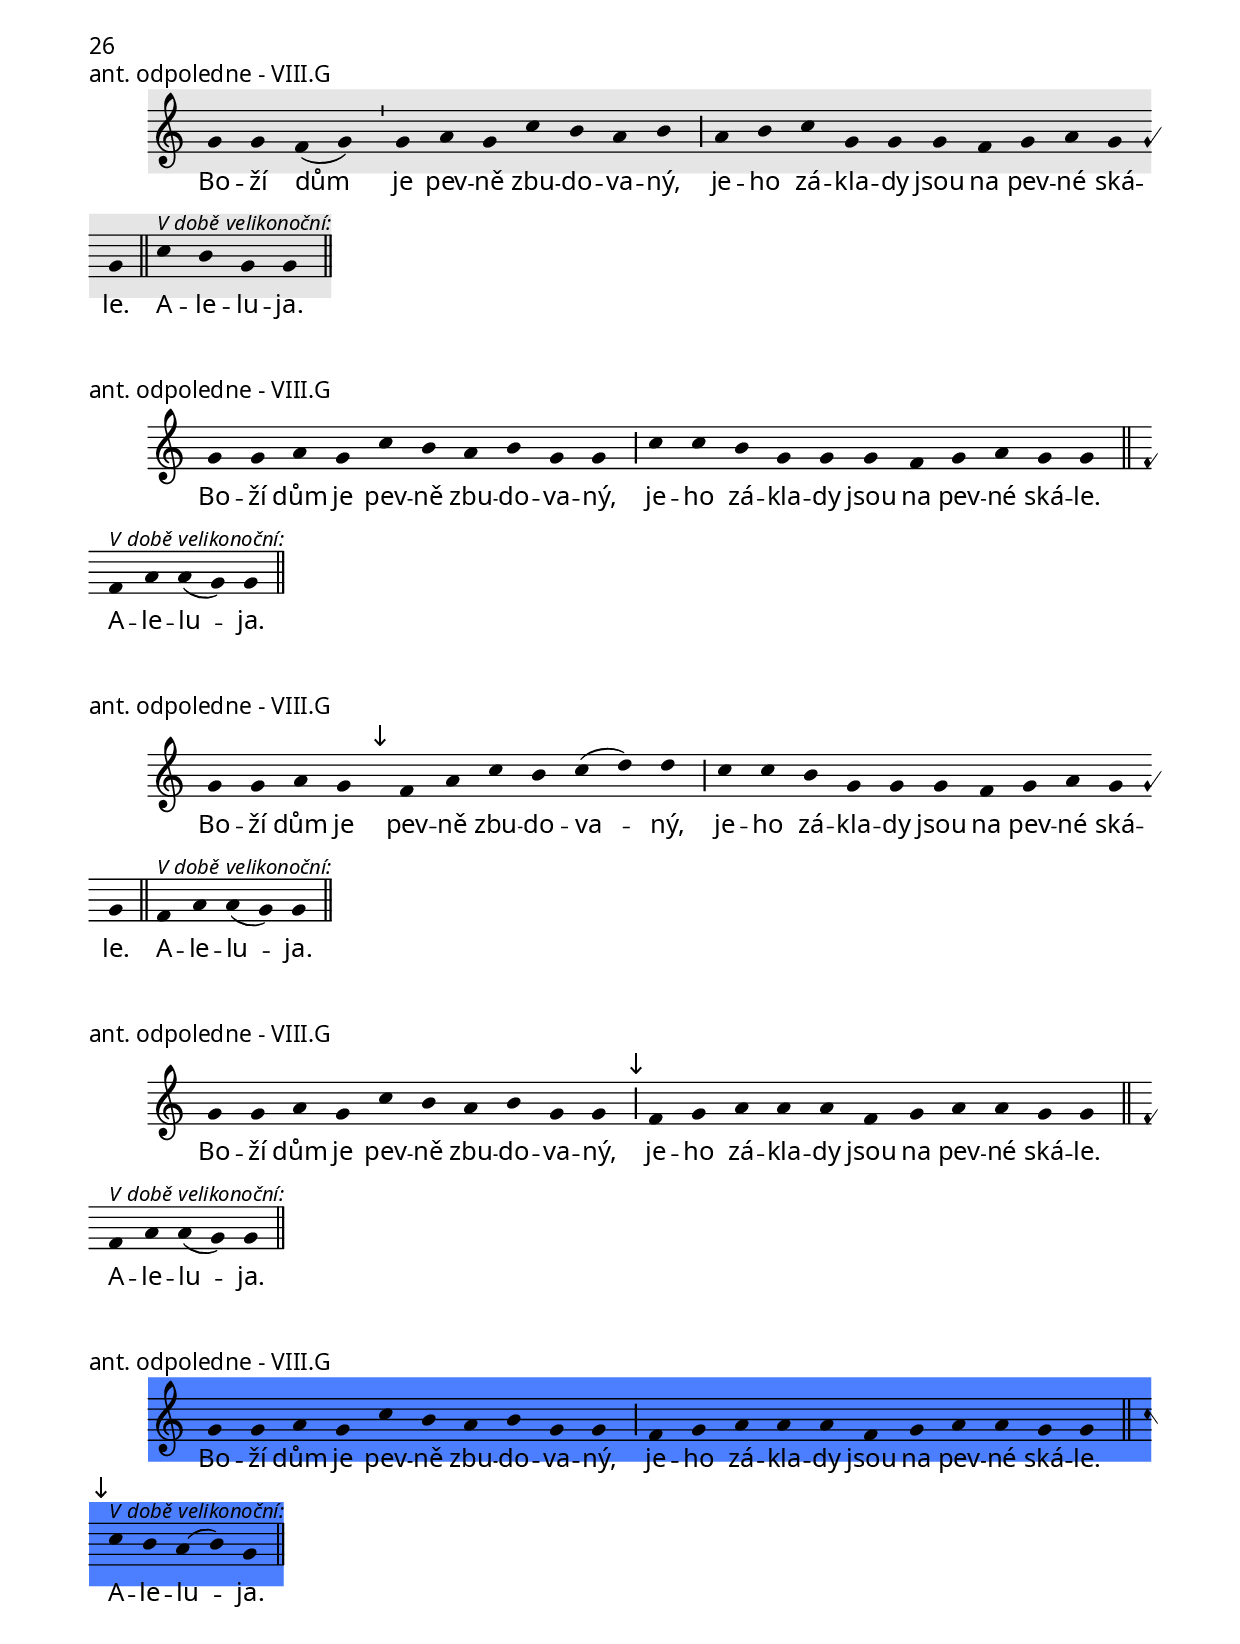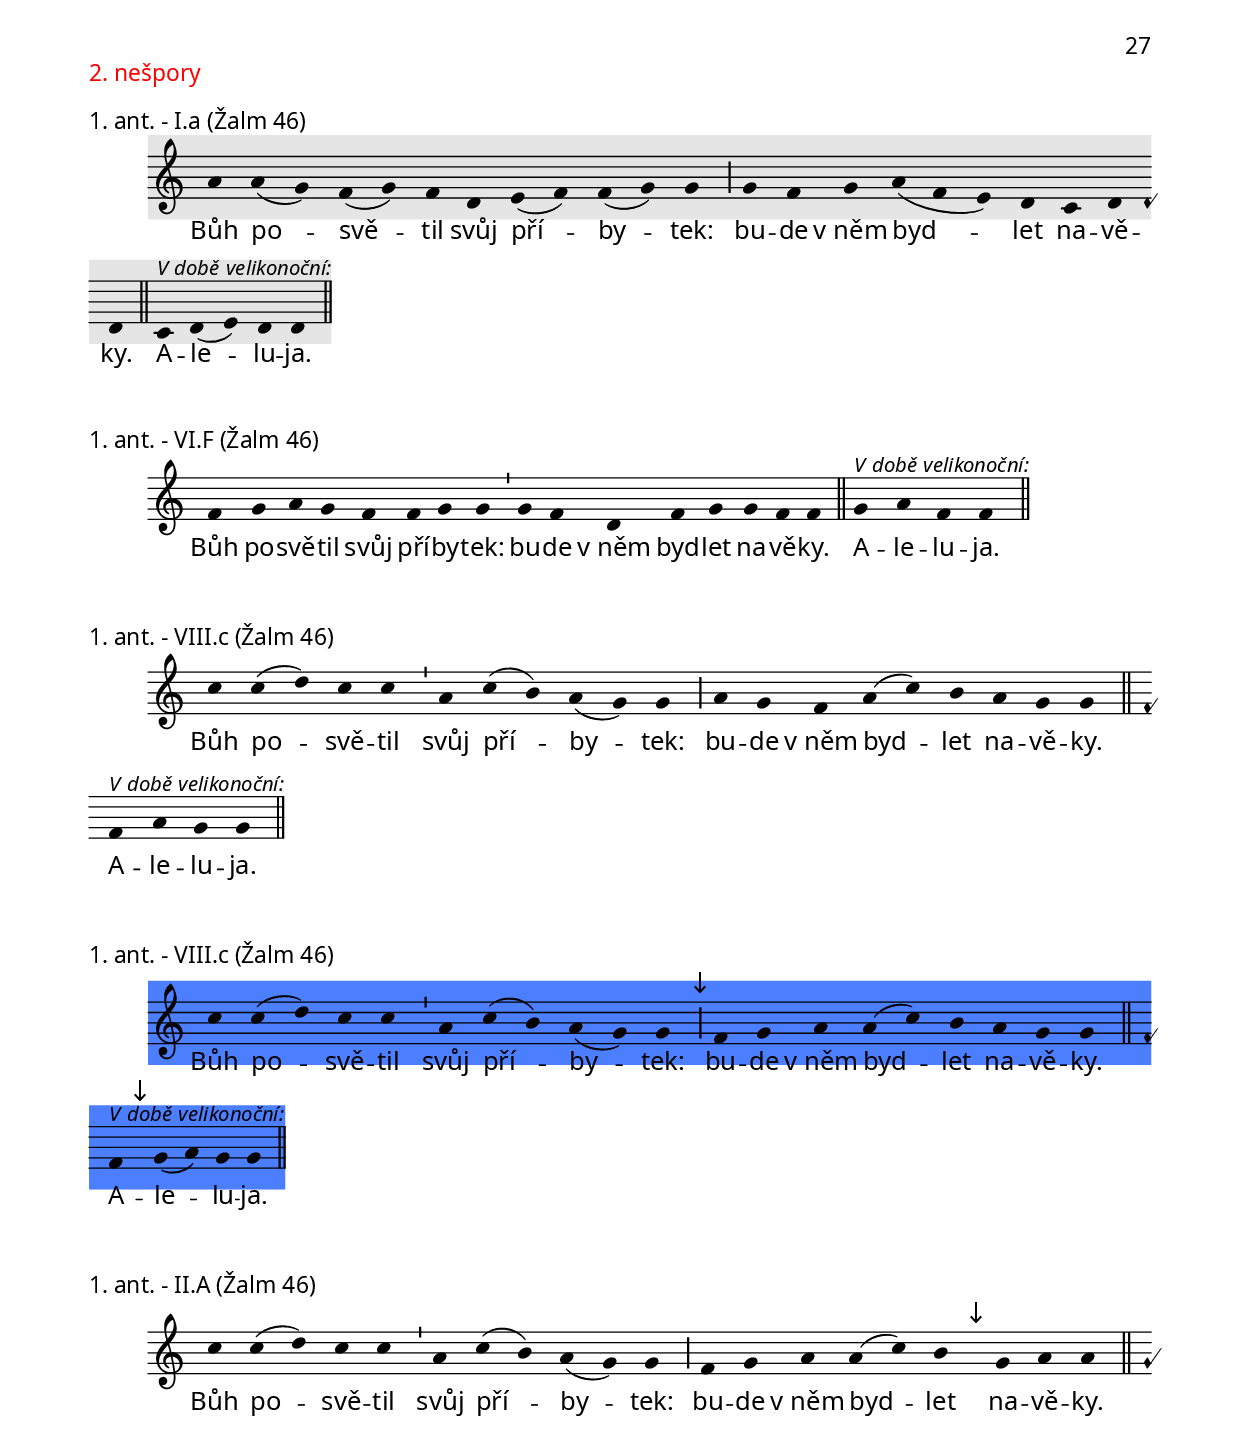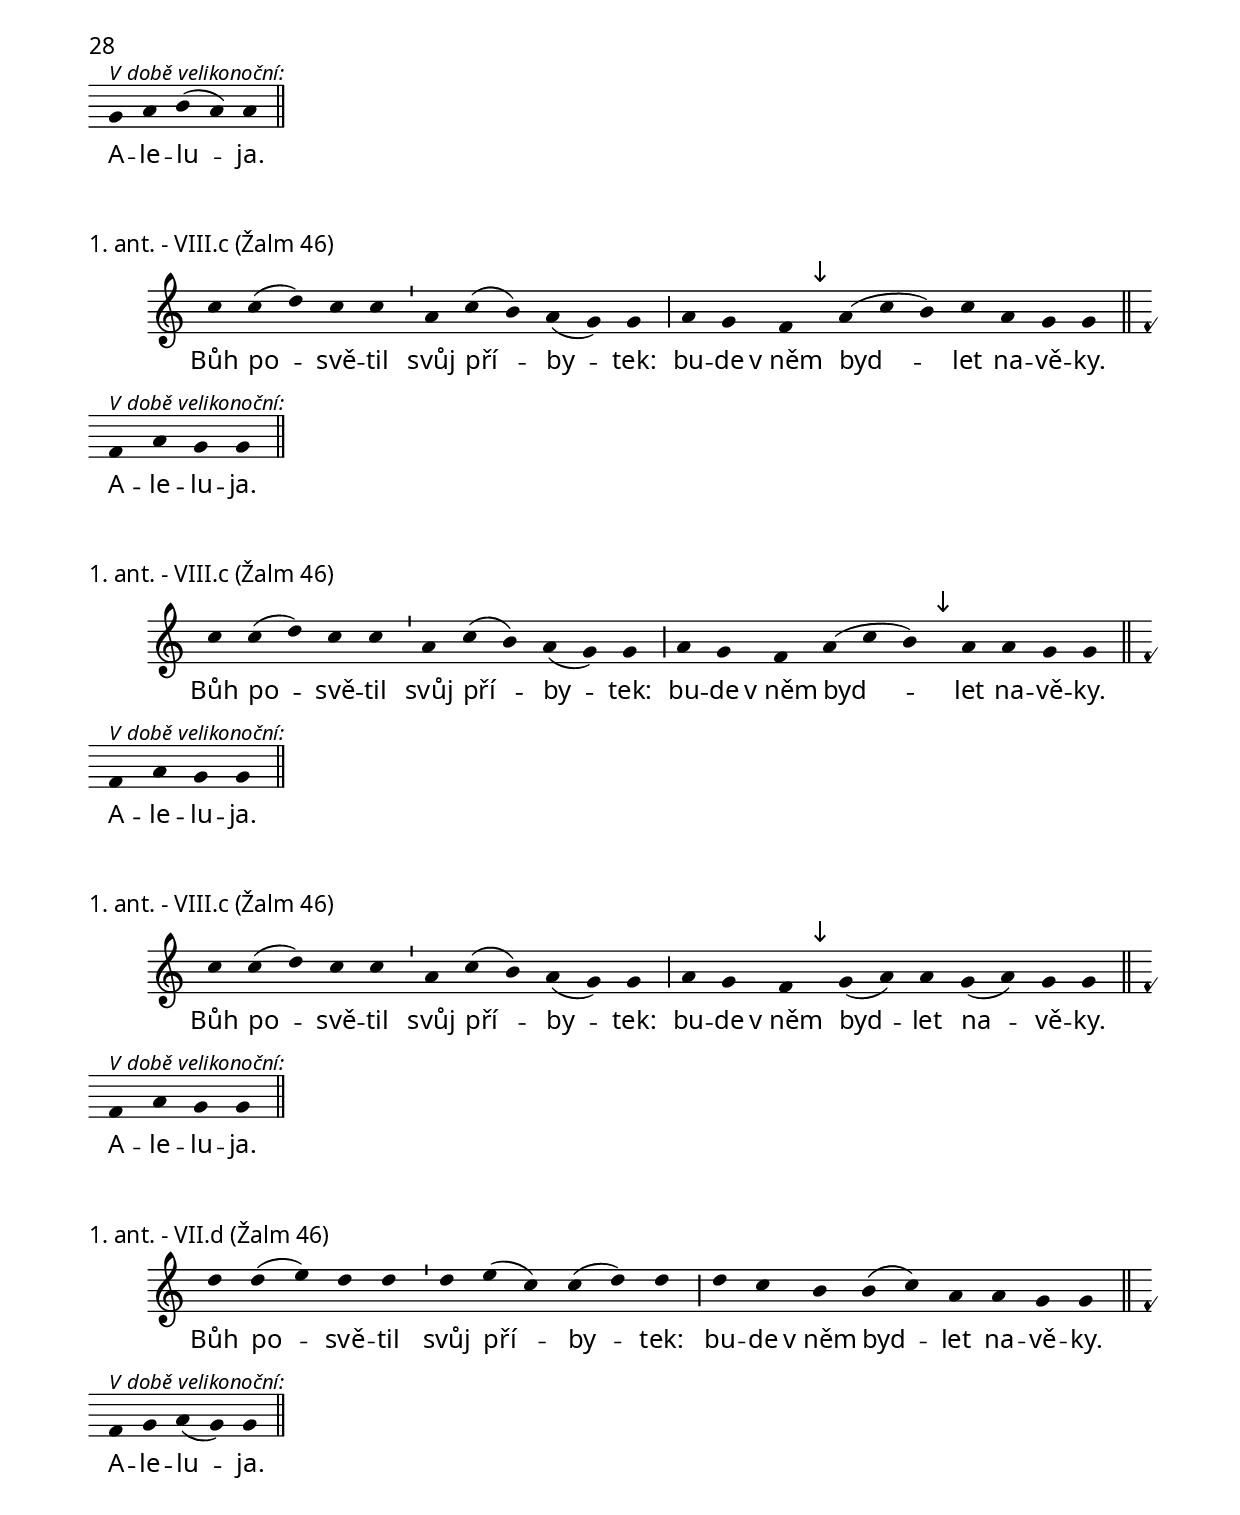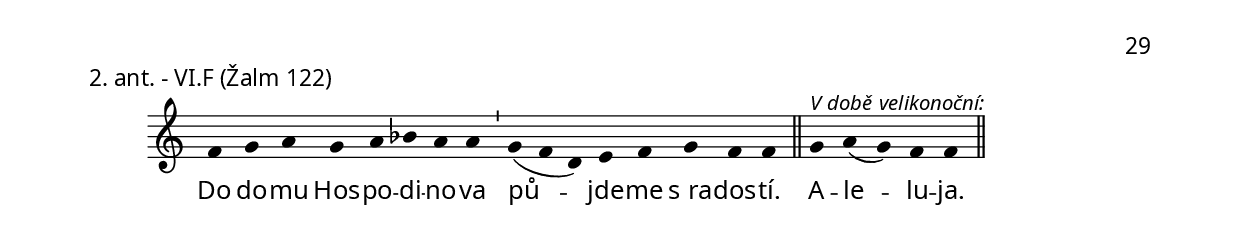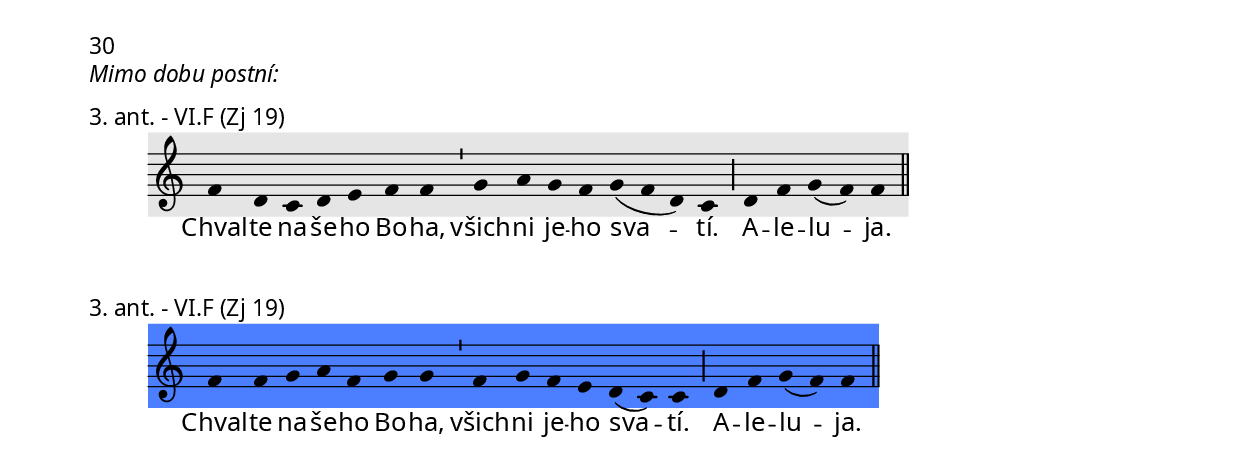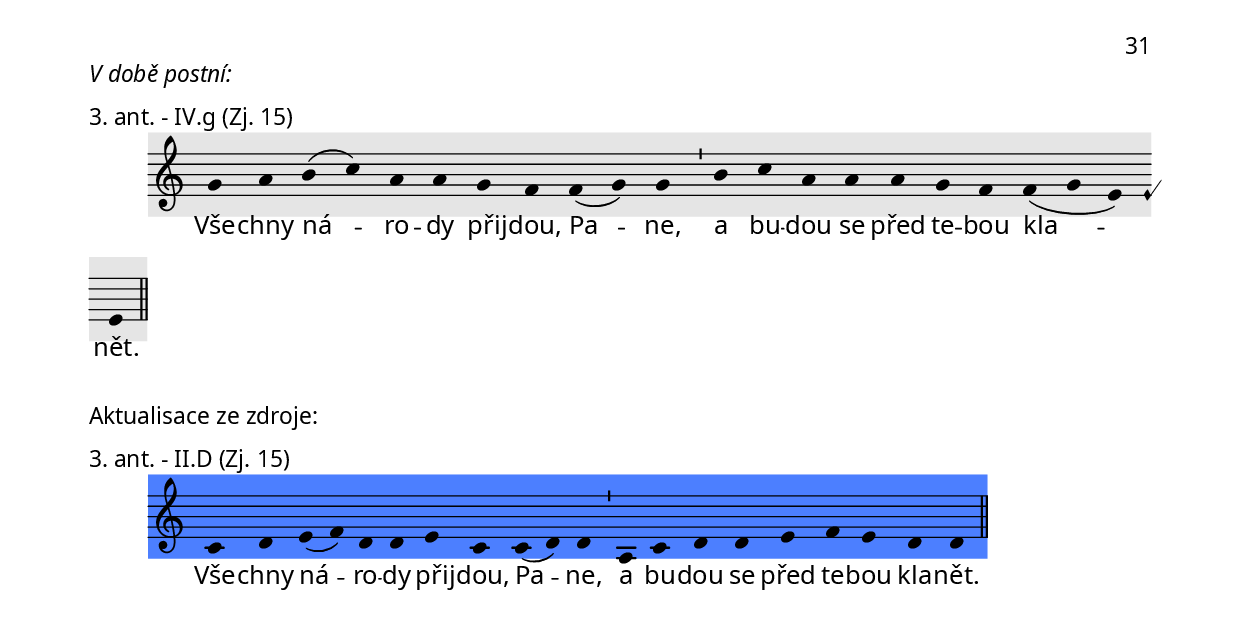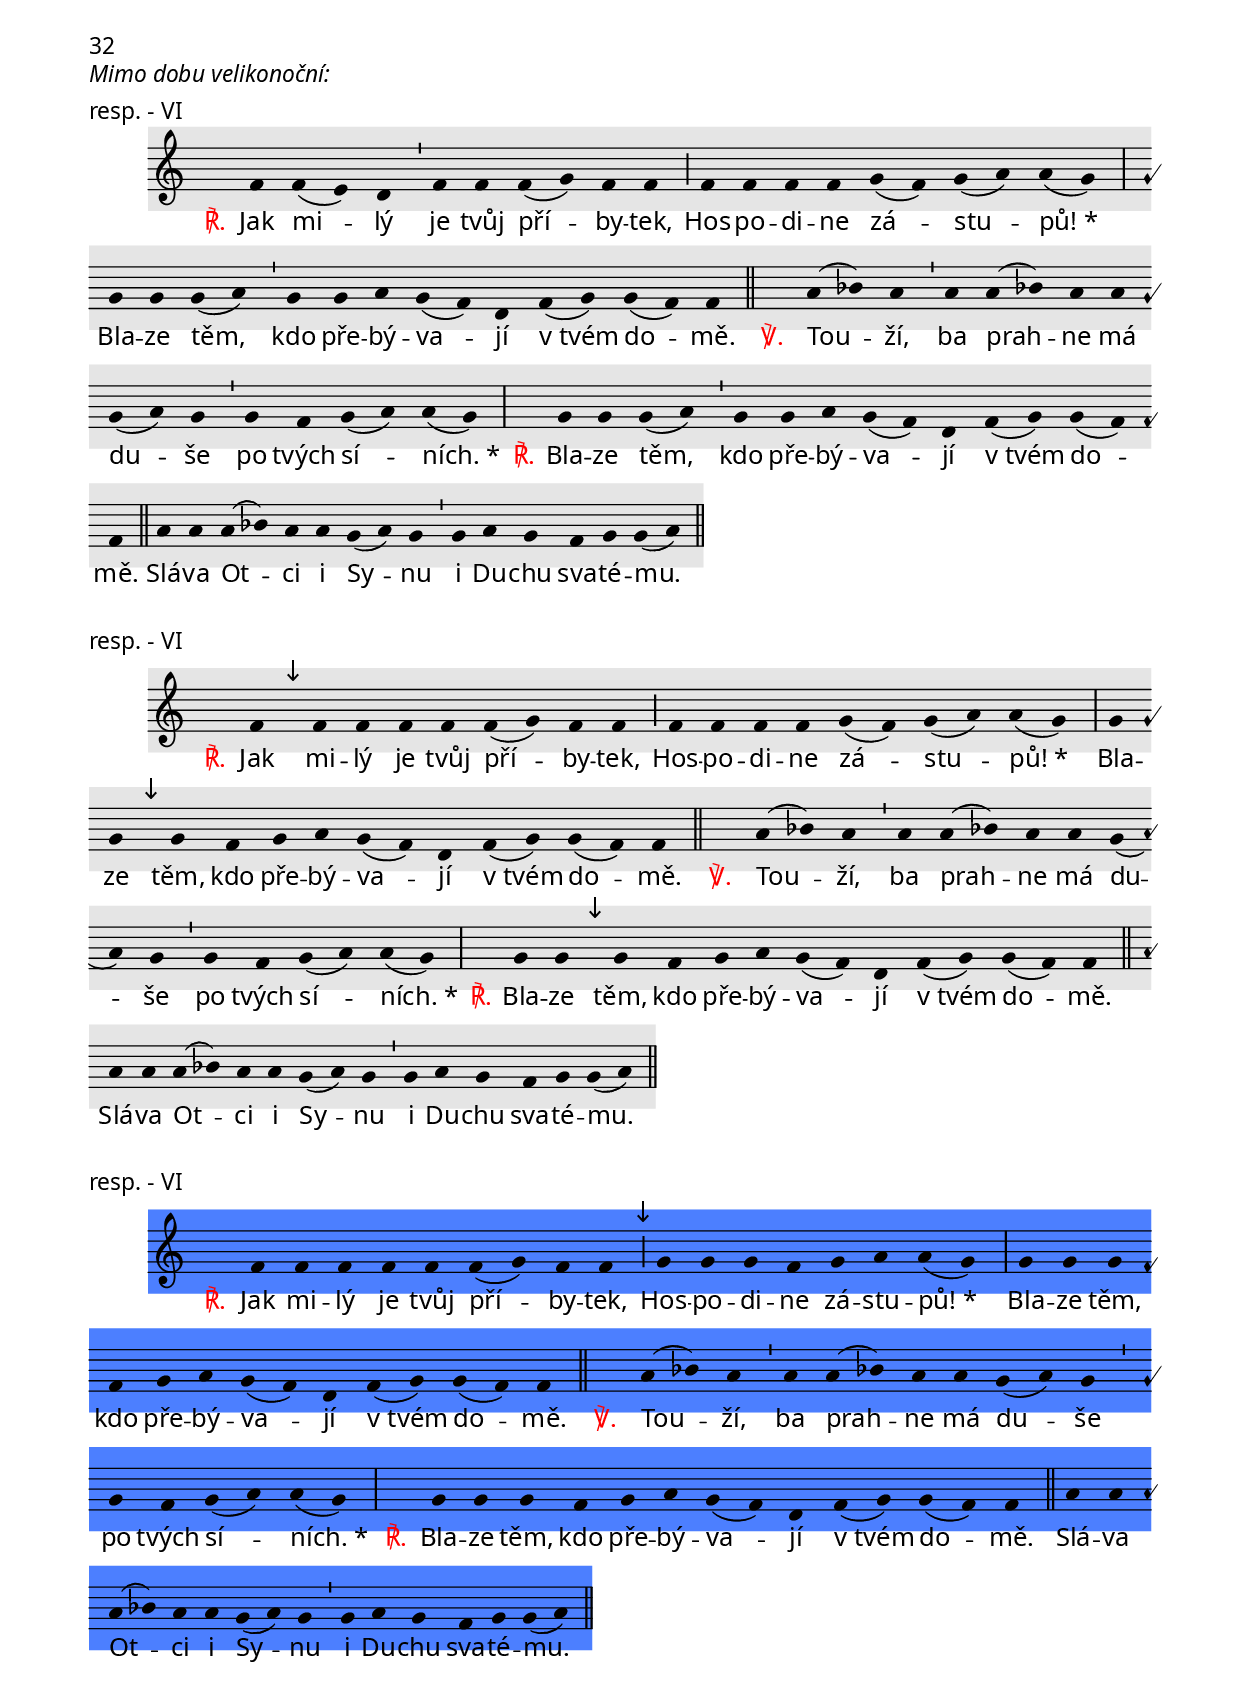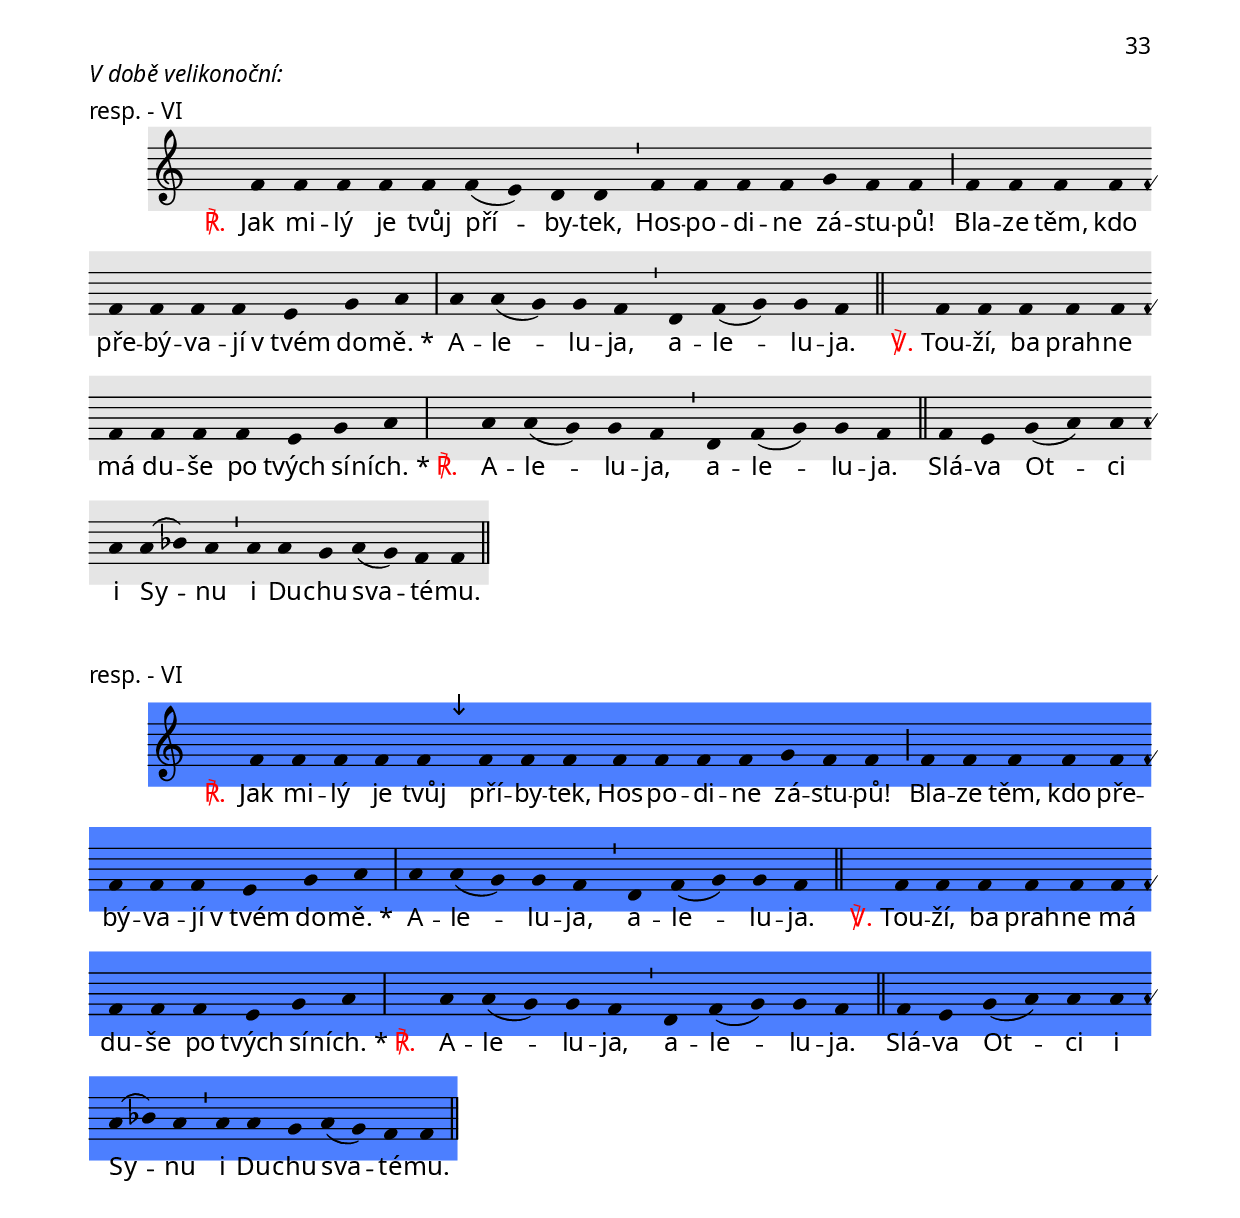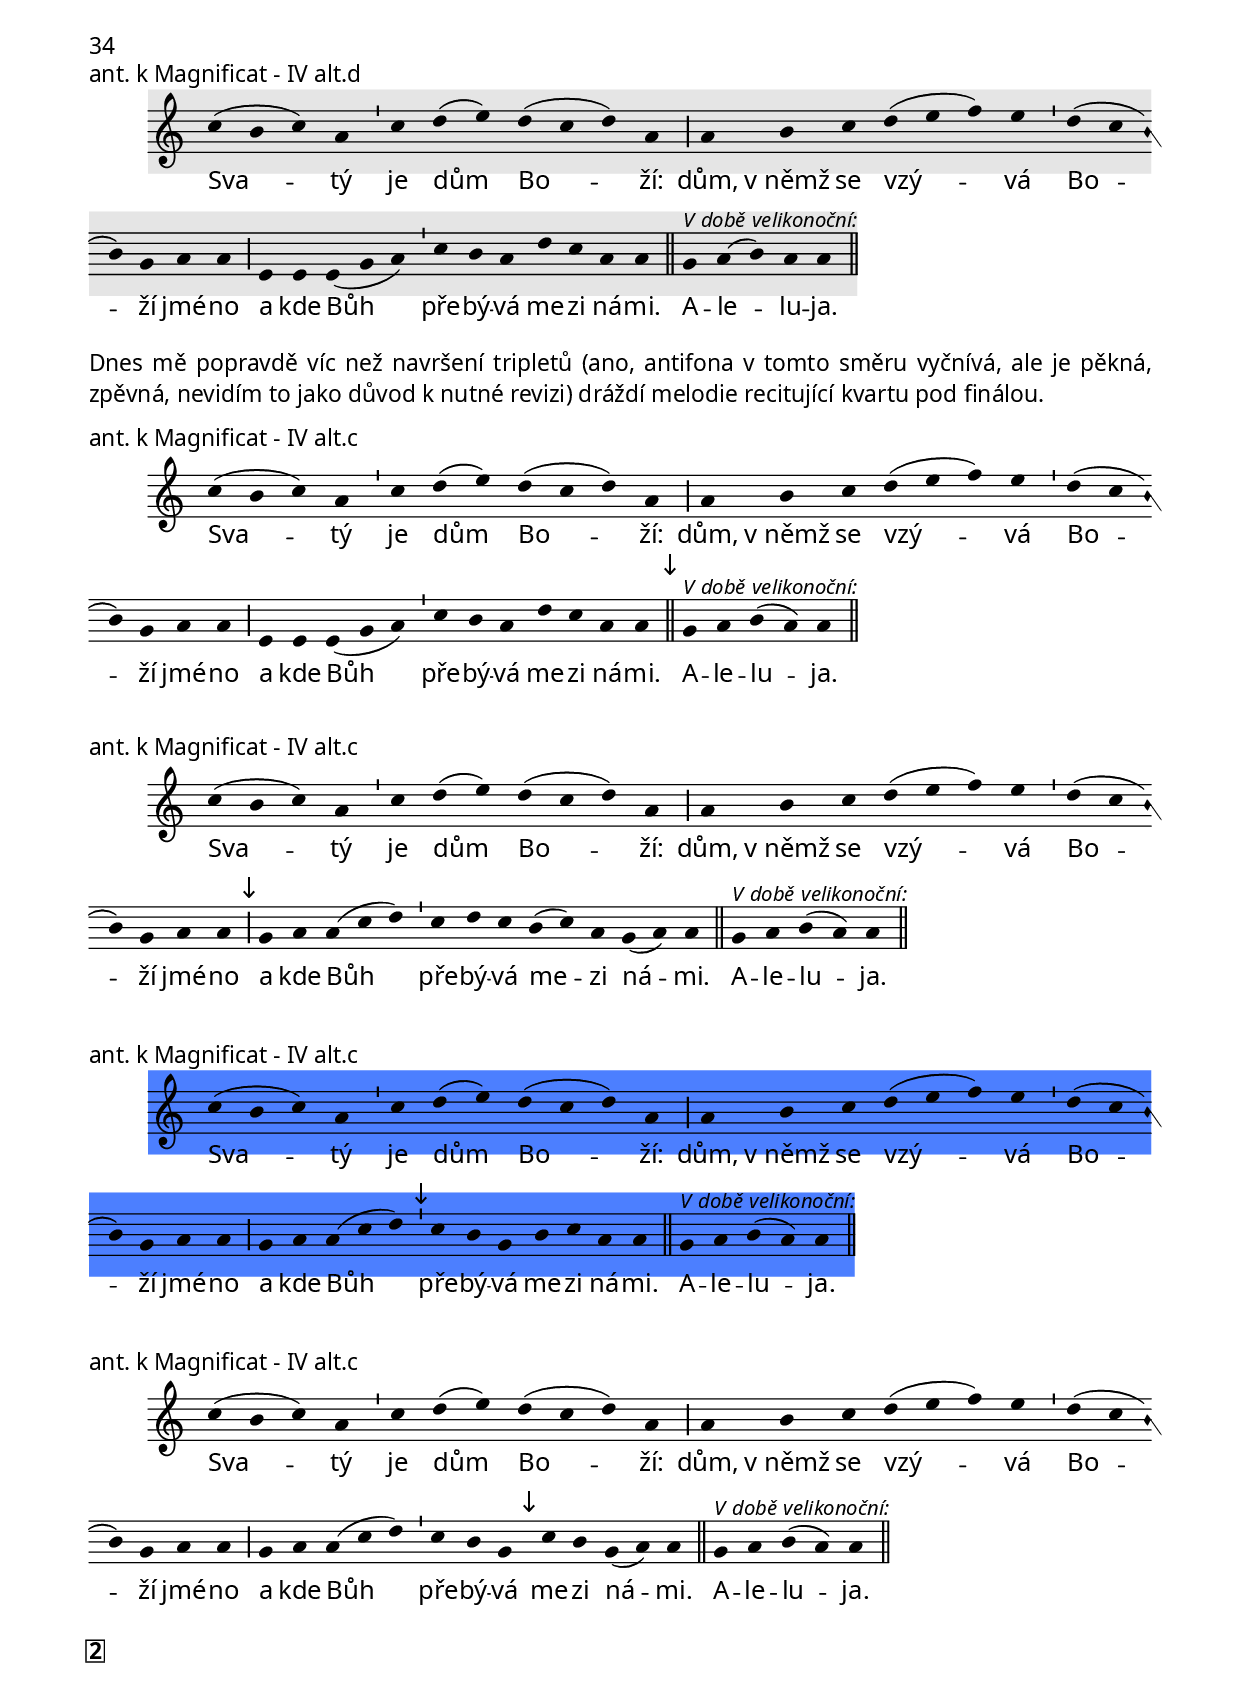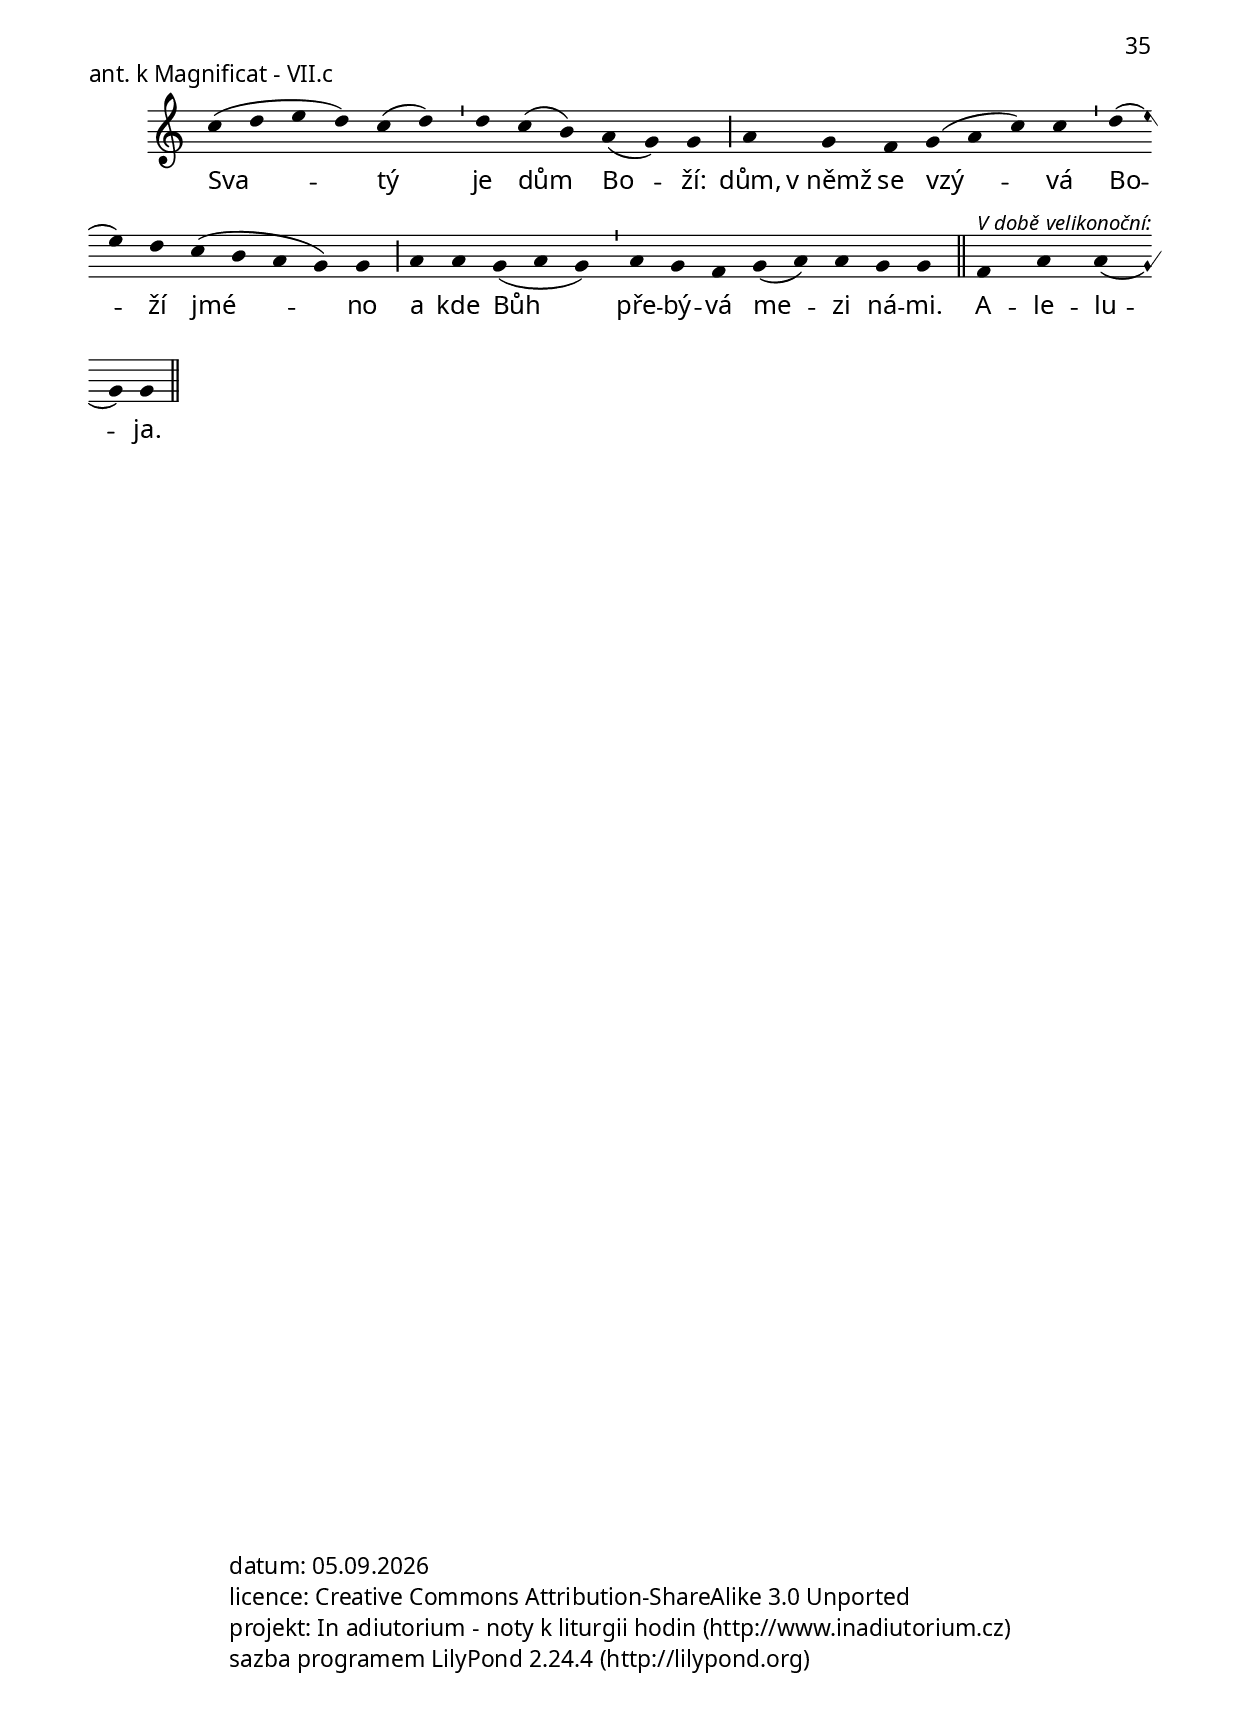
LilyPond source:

\version "2.19.28"

\include "../spolecne.ly"
\include "../dilyresponsorii.ly"

\header {
  title = \markup\titleCommune "O posvěcení kostela"
  composer = "Jakub Pavlík"
}

\markup {\nadpisHodinka {"1. nešpory"}}

\markup\italic{Mimo dobu postní:}

\score {
  \relative c'' {
    \zvyraznovacSedy
    \choralniRezim
    g4 g a c a b c d e c d \barMaior
    c c d e f d c c d b a g g \barMaior
    f g a4. g \barFinalis
  }
  \addlyrics {
    Ce -- lý Je -- ru -- za -- lém zpí -- vá ra -- dos -- tí,
    všech -- na je -- ho pro -- stran -- ství jsou pl -- ná já -- so -- tu.
    A -- le -- lu -- ja.
  }
  \header {
    quid = "1. ant."
    modus = "VII"
    differentia = "a"
    psalmus = "Žalm 147-I"
    placet = "divný průběh melodie _Jeruzalém_; divné _plná jásotu_ a aleluja"
    id = "1ne-a1"
    piece = \markup {\sestavTitulek}
  }
}

\score {
  \relative c'' {
    \zvyraznovacModry
    \choralniRezim
    g4 g a c a \mark\sipka c c d e c d \barMaior
    c c d e f d c c d b a g g \barMaior
    \mark\sipka a g f( a) g \barFinalis
  }
  \addlyrics {
    Ce -- lý Je -- ru -- za -- lém zpí -- vá ra -- dos -- tí,
    všech -- na je -- ho pro -- stran -- ství jsou pl -- ná já -- so -- tu.
    A -- le -- lu -- ja.
  }
  \header {
    quid = "1. ant."
    modus = "VII"
    differentia = "a"
    psalmus = "Žalm 147-I"
    id = "1ne-a1"
    piece = \markup {\sestavTitulek}
  }
}

\score {
  \relative c'' {
    \choralniRezim
    g4 g a c a c c d e c d \barMaior
    c c d e f d c c d b a g g \barMaior
    \mark\sipka a a g( a) g \barFinalis
  }
  \addlyrics {
    Ce -- lý Je -- ru -- za -- lém zpí -- vá ra -- dos -- tí,
    všech -- na je -- ho pro -- stran -- ství jsou pl -- ná já -- so -- tu.
    A -- le -- lu -- ja.
  }
  \header {
    quid = "1. ant."
    modus = "VII"
    differentia = "a"
    psalmus = "Žalm 147-I"
    id = "1ne-a1"
    piece = \markup {\sestavTitulek}
  }
}

\pageBreak

\markup\italic{V době postní:}

\score {
  \relative c'' {
    \choralniRezim
    a4 g f g a c( d c) c \barMaior
    d d e( f d) c( a) a \barMin c( b g a4.) g \barFinalis
  }
  \addlyrics {
    V_Hos -- po -- di -- no -- vě chrá -- mě
    všich -- ni vo -- la -- jí: Slá -- va!
  }
  \header {
    quid = "1. ant."
    modus = "VII"
    differentia = "a"
    psalmus = "Žalm 147-I"
    id = "1ne-a1-pust"
    piece = \markup {\sestavTitulek}
  }
}

\score {
  \relative c'' {
    \choralniRezim
    g4 g g a( d) d \barMin f e c d c \barMaior
    d( e d) c( d) d( c) \barMin c b g a( g) g \barFinalis

    f^\markup\rubrVelikAleluja g( a) g g \barFinalis
  }
  \addlyrics {
    Hos -- po -- din zpev -- nil zá -- vo -- ry tvých bran,
    po -- žeh -- nal tvým sy -- nům v_to -- bě.

    A -- le -- lu -- ja.
  }
  \header {
    quid = "2. ant."
    modus = "VII"
    differentia = "a"
    psalmus = "Žalm 147-II"
    id = "1ne-a2"
    piece = \markup {\sestavTitulek}
  }
}

\pageBreak

\markup\italic{Mimo dobu postní:}

\score {
  \relative c' {
    \zvyraznovacSedy
    \choralniRezim
    f4 f g( a) g \barMin
    f g a f g a f( d) d \barMaior
    f g( a bes) a g \barMin
    g f g a g f d f g f f \barMaior
    f d( f) g( f) f \barFinalis
  }
  \addlyrics {
    V_Bo -- žím měs -- tě
    já -- sa -- jí zá -- stu -- py sva -- tých
    a an -- dě -- lé
    zpí -- va -- jí chva -- lo -- zpěv před Bo -- žím trů -- nem.
    A -- le -- lu -- ja.
  }
  \header {
    quid = "3. ant."
    modus = "VI"
    differentia = "F"
    psalmus = "Zj 19"
    placet = "nic moc"
    id = "1ne-a3"
    piece = \markup {\sestavTitulek}
  }
}

\score {
  \relative c'' {
    \zvyraznovacModry
    \choralniRezim
    d4 d c( d) c \barMin
    d c c e d c d c \barMaior
    c c( d c) a a( c) \barMin
    c c c b a g f g a g g \barMaior
    a a g( a) g \barFinalis
  }
  \addlyrics {
    V_Bo -- žím měs -- tě
    já -- sa -- jí zá -- stu -- py sva -- tých
    a an -- dě -- lé
    zpí -- va -- jí chva -- lo -- zpěv před Bo -- žím trů -- nem.
    A -- le -- lu -- ja.
  }
  \header {
    quid = "3. ant."
    modus = "VII"
    differentia = "d"
    psalmus = "Zj 19"
    id = "1ne-a3"
    piece = \markup {\sestavTitulek}
  }
}

\pageBreak

\markup\italic{V době postní:}

\score {
  \relative c'' {
    \choralniRezim
    a4 g a bes a g f d d( e) d \barMaior
    f g g( a) g( f e) \barMin d( e) d f( e d) d \barFinalis
  }
  \addlyrics {
    Bo -- že, tvá cír -- kev ti vzdá -- vá dí -- ky
    skr -- ze Kris -- ta, tvé -- ho Sy -- na.
  }
  \header {
    quid = "3. ant."
    modus = "I"
    differentia = "a"
    psalmus = "Kol 1"
    id = "1ne-a3-pust"
    piece = \markup {\sestavTitulek}
  }
}

\score {
  \relative c'' {
    \choralniRezim
    a4 a g g( a) a g f d e( d) d \barMaior
    c d d( f) f \barMin e( f) d c( d) d \barFinalis
  }
  \addlyrics {
    Bo -- že, tvá cír -- kev ti vzdá -- vá dí -- ky
    skr -- ze Kris -- ta, tvé -- ho Sy -- na.
  }
  \header {
    quid = "3. ant."
    modus = "I"
    differentia = "a"
    psalmus = "Kol 1"
    id = "1ne-a3-pust"
    piece = \markup {\sestavTitulek}
  }
}

\score {
  \relative c' {
    \choralniRezim
    d4 d c c( d) d d d( f) e d d \barMaior
    f g g( f d) d \barMin d( e) c c( d) d \barFinalis
  }
  \addlyrics {
    Bo -- že, tvá cír -- kev ti vzdá -- vá dí -- ky
    skr -- ze Kris -- ta, tvé -- ho Sy -- na.
  }
  \header {
    quid = "3. ant."
    modus = "II"
    differentia = "D"
    psalmus = "Kol 1"
    id = "1ne-a3-pust"
    piece = \markup {\sestavTitulek}
  }
}

\score {
  \relative c' {
    \choralniRezim
    \mark\sipka d4 d d f e d e c c( d) d \barMaior
    f g g( f d) d \barMin d( e) c c( d) d \barFinalis
  }
  \addlyrics {
    Bo -- že, tvá cír -- kev ti vzdá -- vá dí -- ky
    skr -- ze Kris -- ta, tvé -- ho Sy -- na.
  }
  \header {
    quid = "3. ant."
    modus = "II"
    differentia = "D"
    psalmus = "Kol 1"
    id = "1ne-a3-pust"
    piece = \markup {\sestavTitulek}
  }
}

\score {
  \relative c'' {
    \choralniRezim
    g4 a c c( d) d d e c d d \barMaior
    c b g( a) g \barMin
    f( g) a g g \barFinalis
  }
  \addlyrics {
    Bo -- že, tvá cír -- kev ti vzdá -- vá dí -- ky
    skr -- ze Kris -- ta,
    tvé -- ho Sy -- na.
  }
  \header {
    quid = "3. ant."
    modus = "VII"
    differentia = "a"
    psalmus = "Kol 1"
    id = "1ne-a3-pust"
    piece = \markup {\sestavTitulek}
  }
}

\markup\justify{
  Následující model zakončení se spíš nehodí pro daný text,
  protože rytmus si říká o prodloužení obou slabik
  _Syna_, a to zní, zejména na _Sy_, značně nečesky.
}

\score {
  \relative c'' {
    \choralniRezim
    g4 a c c( d) d d e c d d \barMaior
    c a b c a a g g \barFinalis
  }
  \addlyrics {
    Bo -- že, tvá cír -- kev ti vzdá -- vá dí -- ky
    skr -- ze Kris -- ta, tvé -- ho Sy -- na.
  }
  \header {
    quid = "3. ant."
    modus = "VII"
    differentia = "a"
    psalmus = "Kol 1"
    id = "1ne-a3-pust"
    piece = \markup {\sestavTitulek}
  }
}

\score {
  \relative c'' {
    \choralniRezim
    g4 a c c( d) d d e c d d \barMaior
    c a b c a \mark\sipka g g( a) a \barFinalis
  }
  \addlyrics {
    Bo -- že, tvá cír -- kev ti vzdá -- vá dí -- ky
    skr -- ze Kris -- ta, tvé -- ho Sy -- na.
  }
  \header {
    quid = "3. ant."
    modus = "IV alt"
    differentia = "A"
    psalmus = "Kol 1"
    id = "1ne-a3-pust"
    piece = \markup {\sestavTitulek}
  }
}

\score {
  \relative c'' {
    \choralniRezim
    \mark\sipka g4 g g f g a g g \barMaior
    c a b c a a g g \barFinalis
  }
  \addlyrics {
    Bo -- že, tvá cír -- kev ti vzdá -- vá dí -- ky
    skr -- ze Kris -- ta, tvé -- ho Sy -- na.
  }
  \header {
    quid = "3. ant."
    modus = "VII"
    differentia = "a"
    psalmus = "Kol 1"
    id = "1ne-a3-pust"
    piece = \markup {\sestavTitulek}
  }
}

\pageBreak

\markup\italic{Mimo dobu velikonoční:}

\score {
  \relative c' {
    \zvyraznovacSedy
    \choralniRezim

    % R
    \neviditelna f
    f4 f f( g) g a f g f \barMin f f f g( a) a( g) \barMax
    g a g( f d) d \barMin d f f f( g) g( f) f \barFinalis
    % V
    \neviditelna a
    a4 a a a( g) f g( a) a( g) g \barMax
    % R
    \neviditelna a
    g a g( f d) d \barMin d f f f( g) g( f) f \barFinalis
    % Slava
    \respVIdoxologie \barFinalis
  }
  \addlyrics {
    \Response Tvé -- mu do -- mu, Hos -- po -- di -- ne,
    pří -- slu -- ší sva -- tost,_*
    je to mís -- to, kde síd -- lí tvá slá -- va.
    \Verse Mi -- lu -- ji dům, kde pře -- bý -- váš,_*
    \Response je to mís -- to, kde síd -- lí tvá slá -- va.
    \textRespDoxologie
  }
  \header {
    quid = "resp."
    modus = "VI"
    placet = "melodie je neelegantní, klopýtavá - nedá se zpívat plynule, působí nepřirozeně"
    id = "1ne-resp"
    piece = \markup {\sestavTitulekResp}
  }
}

\score {
  \relative c' {
    \zvyraznovacModry
    \choralniRezim

    % R
    \neviditelna f
    f4 f \mark\sipka f f f f g f \barMin g f f g( a) a( g) \barMax
    g a g( f d) d \barMin \mark\sipka f f f g g( f) f \barFinalis
    % V
    \neviditelna a
    a4 a a \mark\sipka g( a) g f g g( a) \barMax
    % R
    \neviditelna a
    g a g( f d) d \barMin \mark\sipka f f f g g( f) f \barFinalis
    % Slava
    \respVIdoxologie \barFinalis
  }
  \addlyrics {
    \Response Tvé -- mu do -- mu, Hos -- po -- di -- ne,
    pří -- slu -- ší sva -- tost,_*
    je to mís -- to, kde síd -- lí tvá slá -- va.
    \Verse Mi -- lu -- ji dům, kde pře -- bý -- váš,_*
    \Response je to mís -- to, kde síd -- lí tvá slá -- va.
    \textRespDoxologie
  }
  \header {
    quid = "resp."
    modus = "VI"
    id = "1ne-resp"
    piece = \markup {\sestavTitulekResp}
  }
}

\pageBreak

\markup\italic{V době velikonoční:}

\score {
  \relative c' {
    \zvyraznovacSedy
    \choralniRezim

    % R
    \neviditelna f
    f4 f f( g) f f e d d \barMin f f f f( g) f \barMaior
    f f f f f f f e g a \barMax
    \respVIalelujaResponsum \barFinalis
    % V
    \neviditelna f
    f f f f e g a a \barMax
    % R
    \neviditelna a
    \respVIalelujaResponsum \barFinalis
    % Slava
    \respVIalelujaDoxologie \barFinalis
  }
  \addlyrics {
    \Response Tvé -- mu do -- mu, Hos -- po -- di -- ne,
    pří -- slu -- ší sva -- tost,
    je to mís -- to, kde síd -- lí tvá slá -- va._* \textRespAleluja
    \Verse Mi -- lu -- ji dům, kde pře -- bý -- váš._*
    \Response \textRespAleluja
    \textRespDoxologie
  }
  \header {
    quid = "resp."
    modus = "VI"
    id = "1ne-resp-velik"
    piece = \markup {\sestavTitulekResp}
  }
}

\score {
  \relative c' {
    \zvyraznovacModry
    \choralniRezim

    % R
    \neviditelna f
    f4 f f f f f f f f f f g f \barMaior
    f f f f f f f e g a \barMax
    \respVIalelujaResponsum \barFinalis
    % V
    \neviditelna f
    f f f f e g a a \barMax
    % R
    \neviditelna a
    \respVIalelujaResponsum \barFinalis
    % Slava
    \respVIalelujaDoxologie \barFinalis
  }
  \addlyrics {
    \Response Tvé -- mu do -- mu, Hos -- po -- di -- ne,
    pří -- slu -- ší sva -- tost,
    je to mís -- to, kde síd -- lí tvá slá -- va._* \textRespAleluja
    \Verse Mi -- lu -- ji dům, kde pře -- bý -- váš._*
    \Response \textRespAleluja
    \textRespDoxologie
  }
  \header {
    quid = "resp."
    modus = "VI"
    id = "1ne-resp-velik"
    piece = \markup {\sestavTitulekResp}
  }
}

\pageBreak

\score {
  \relative c' {
    \zvyraznovacSedy
    \choralniRezim
    d4( a' f) g( e) f g a g e f d \barMaior
    a' a( c) b g a( g f) e \barMin
    d d d d d( e) c c( d) d \barFinalis

    c^\markup\rubrVelikAleluja d( e) d d \barFinalis
  }
  \addlyrics {
    Ra -- duj -- te se s_Je -- ru -- za -- lé -- mem
    a já -- sej -- te nad ním,
    všich -- ni, kdo ho mi -- lu -- je -- te.

    A -- le -- lu -- ja.
  }
  \header {
    quid = "ant. k Magnificat"
    modus = "I"
    differentia = "D"
    psalmus = ""
    placet = "nic moc, zejména začátek"
    id = "1ne-amag"
    piece = \markup {\sestavTitulekBezZalmu}
  }
}

\score {
  \relative c' {
    \choralniRezim
    \mark\sipka d4 e f g a g e f d \barMaior
    a' a( c) b g a( g f) e \barMin
    d d d d d( e) c c( d) d \barFinalis

    c^\markup\rubrVelikAleluja d( e) d d \barFinalis
  }
  \addlyrics {
    Ra -- duj -- te se s_Je -- ru -- za -- lé -- mem
    a já -- sej -- te nad ním,
    všich -- ni, kdo ho mi -- lu -- je -- te.

    A -- le -- lu -- ja.
  }
  \header {
    quid = "ant. k Magnificat"
    modus = "I"
    differentia = "D"
    psalmus = ""
    id = "1ne-amag"
    piece = \markup {\sestavTitulekBezZalmu}
  }
}

\score {
  \relative c' {
    \choralniRezim
    d4 e f g a g e f d \barMaior
    a' a( c) b g a( g f) e \barMin
    d d d d \mark\sipka d( f) e c( d) d \barFinalis

    f^\markup\rubrVelikAleluja e c d \barFinalis
  }
  \addlyrics {
    Ra -- duj -- te se s_Je -- ru -- za -- lé -- mem
    a já -- sej -- te nad ním,
    všich -- ni, kdo ho mi -- lu -- je -- te.

    A -- le -- lu -- ja.
  }
  \header {
    quid = "ant. k Magnificat"
    modus = "I"
    differentia = "D"
    psalmus = ""
    id = "1ne-amag"
    piece = \markup {\sestavTitulekBezZalmu}
  }
}

\score {
  \relative c' {
    \choralniRezim
    d4 e f g a g e f d \barMaior
    a' a( c) b g a( g f) e \barMin
    d d \mark\sipka c d f e d d \barFinalis

    c^\markup\rubrVelikAleluja e( f) d d \barFinalis
  }
  \addlyrics {
    Ra -- duj -- te se s_Je -- ru -- za -- lé -- mem
    a já -- sej -- te nad ním,
    všich -- ni, kdo ho mi -- lu -- je -- te.

    A -- le -- lu -- ja.
  }
  \header {
    quid = "ant. k Magnificat"
    modus = "I"
    differentia = "D"
    psalmus = ""
    id = "1ne-amag"
    piece = \markup {\sestavTitulekBezZalmu}
  }
}

\score {
  \relative c' {
    \zvyraznovacModry
    \choralniRezim
    \mark\sipka d4 f e f a g e f d \barMaior
    a' a( c) b g a( g f) e \barMin
    d d c d f e d d \barFinalis

    c^\markup\rubrVelikAleluja e( f) d d \barFinalis
  }
  \addlyrics {
    Ra -- duj -- te se s_Je -- ru -- za -- lé -- mem
    a já -- sej -- te nad ním,
    všich -- ni, kdo ho mi -- lu -- je -- te.

    A -- le -- lu -- ja.
  }
  \header {
    quid = "ant. k Magnificat"
    modus = "I"
    differentia = "D"
    psalmus = ""
    id = "1ne-amag"
    piece = \markup {\sestavTitulekBezZalmu}
  }
}

\pageBreak

\markup {\nadpisHodinka {"invitatorium"}}

\score {
  \relative c'' {
    \zvyraznovacSedy
    \choralniRezim
    d4( c b g) g( a) \barMin f( g) a b c c \barMin c d d c( d c) c \barMaior
    c d d d( e d) c( d) \barMin d c b a b( a g) \barFinalis
    f^\markup\rubrVelikAleluja g( a) a( g) g \barFinalis
  }
  \addlyrics {
    Pojď -- me, klaň -- me se Kris -- tu, na -- še -- mu Pá -- nu;
    on si z_nás sta -- ví svůj du -- chov -- ní chrám.

    A -- le -- lu -- ja.
  }
  \header {
    quid = "ant."
    modus = "VII"
    differentia = "d"
    psalmus = ""
    placet = "začátek (1,a.b) je nelibý"
    id = "invit1"
    piece = \markup {\sestavTitulekBezZalmu}
  }
}

\score {
  \relative c'' {
    \zvyraznovacSedy
    \choralniRezim
    d4( c b \mark\sipka a) a( b) \barMin g( a) c c c( d) d \barMin e f e d( c d) d \barMaior
    d c b c( a g) g \barMin g f g a4. g \barFinalis
    f4^\markup\rubrVelikAleluja a a( g) g \barFinalis
  }
  \addlyrics {
    Pojď -- me, klaň -- me se Kris -- tu, na -- še -- mu Pá -- nu;
    on si z_nás sta -- ví svůj du -- chov -- ní chrám.

    A -- le -- lu -- ja.
  }
  \header {
    quid = "ant."
    modus = "VII"
    differentia = "d"
    psalmus = ""
    id = "invit1"
    piece = \markup {\sestavTitulekBezZalmu}
  }
}

\score {
  \relative c'' {
    \zvyraznovacModry
    \choralniRezim
    d4( c b a) a( b) \barMin g( a) c c c( d) d \barMin e f e d( c d) d \barMaior
    d c b c( a g) g \barMin g f g a4. g \barFinalis
    \mark\sipka a4^\markup\rubrVelikAleluja g f( g) g \barFinalis
  }
  \addlyrics {
    Pojď -- me, klaň -- me se Kris -- tu, na -- še -- mu Pá -- nu;
    on si z_nás sta -- ví svůj du -- chov -- ní chrám.

    A -- le -- lu -- ja.
  }
  \header {
    quid = "ant."
    modus = "VII"
    differentia = "d"
    psalmus = ""
    id = "invit1"
    piece = \markup {\sestavTitulekBezZalmu}
  }
}

\markup\italic{Nebo:}

\score {
  \relative c'' {
    \zvyraznovacSedy
    \choralniRezim
    d4( c b g) g( a) \barMin f( g) a b c c \barMin c d d c( d c) c \barMaior
    d d( f e) d( c) b g a( g f) g \barFinalis
    f^\markup\rubrVelikAleluja g( a) a( g) g \barFinalis
  }
  \addlyrics {
    Pojď -- me, klaň -- me se Kris -- tu, na -- še -- mu Pá -- nu;
    on mi -- lu -- je svou cír -- kev.

    A -- le -- lu -- ja.
  }
  \header {
    quid = "ant."
    modus = "VII"
    differentia = "d"
    psalmus = ""
    placet = "začátek (1,a.b) je nelibý"
    id = "invit2"
    piece = \markup {\sestavTitulekBezZalmu}
  }
}

\score {
  \relative c'' {
    \choralniRezim
    d4( c b \mark\sipka a) a( b) \barMin g( a) c c c( d) d \barMin e f e d( c d) d \barMaior
    d c d c b a( g) g \barFinalis
    f^\markup\rubrVelikAleluja g a( g) g \barFinalis
  }
  \addlyrics {
    Pojď -- me, klaň -- me se Kris -- tu, na -- še -- mu Pá -- nu;
    on mi -- lu -- je svou cír -- kev.

    A -- le -- lu -- ja.
  }
  \header {
    quid = "ant."
    modus = "VII"
    differentia = "d"
    psalmus = ""
    id = "invit2"
    piece = \markup {\sestavTitulekBezZalmu}
  }
}

\score {
  \relative c'' {
    \zvyraznovacModry
    \choralniRezim
    d4( c b a) a( b) \barMin g( a) c c c( d) d \barMin e f e d( c d) d \barMaior
    d c d c b \mark\sipka g( a g) g \barFinalis
    a^\markup\rubrVelikAleluja g f( g) g \barFinalis
  }
  \addlyrics {
    Pojď -- me, klaň -- me se Kris -- tu, na -- še -- mu Pá -- nu;
    on mi -- lu -- je svou cír -- kev.

    A -- le -- lu -- ja.
  }
  \header {
    quid = "ant."
    modus = "VII"
    differentia = "d"
    psalmus = ""
    id = "invit2"
    piece = \markup {\sestavTitulekBezZalmu}
  }
}

\score {
  \relative c'' {
    \choralniRezim
    d4( c b a) a( b) \barMin g( a) c c c( d) d \barMin e f e d( c d) d \barMaior
    \mark\sipka d c b a g a( g) g \barFinalis
    f^\markup\rubrVelikAleluja g a( g) g \barFinalis
  }
  \addlyrics {
    Pojď -- me, klaň -- me se Kris -- tu, na -- še -- mu Pá -- nu;
    on mi -- lu -- je svou cír -- kev.

    A -- le -- lu -- ja.
  }
  \header {
    quid = "ant."
    modus = "VII"
    differentia = "d"
    psalmus = ""
    id = "invit2"
    piece = \markup {\sestavTitulekBezZalmu}
  }
}

\score {
  \relative c'' {
    \choralniRezim
    d4( c b a) a( b) \barMin g( a) c c c( d) d \barMin e f e d( c d) d \barMaior
    d c b a g \mark\sipka a( g f g) g \barFinalis
    f^\markup\rubrVelikAleluja g a( g) g \barFinalis
  }
  \addlyrics {
    Pojď -- me, klaň -- me se Kris -- tu, na -- še -- mu Pá -- nu;
    on mi -- lu -- je svou cír -- kev.

    A -- le -- lu -- ja.
  }
  \header {
    quid = "ant."
    modus = "VII"
    differentia = "d"
    psalmus = ""
    id = "invit2"
    piece = \markup {\sestavTitulekBezZalmu}
  }
}

\score {
  \relative c'' {
    \choralniRezim
    d4( c b a) a( b) \barMin g( a) c c c( d) d \barMin e f e d( c d) d \barMaior
    \mark\sipka d c( b) a( g) g f( g) a( g) g \barFinalis
    a^\markup\rubrVelikAleluja g f( g) g \barFinalis
  }
  \addlyrics {
    Pojď -- me, klaň -- me se Kris -- tu, na -- še -- mu Pá -- nu;
    on mi -- lu -- je svou cír -- kev.

    A -- le -- lu -- ja.
  }
  \header {
    quid = "ant."
    modus = "VII"
    differentia = "d"
    psalmus = ""
    id = "invit2"
    piece = \markup {\sestavTitulekBezZalmu}
  }
}

\score {
  \relative c'' {
    \choralniRezim
    d4( c b a) a( b) \barMin g( a) c c c( d) d \barMin e f e d( c d) d \barMaior
    \mark\sipka d d( e) c( d) d( c) \barMin
    a( g) a( b g) g \barFinalis
    a^\markup\rubrVelikAleluja g f( g) g \barFinalis
  }
  \addlyrics {
    Pojď -- me, klaň -- me se Kris -- tu, na -- še -- mu Pá -- nu;
    on mi -- lu -- je svou cír -- kev.

    A -- le -- lu -- ja.
  }
  \header {
    quid = "ant."
    modus = "VII"
    differentia = "d"
    psalmus = ""
    id = "invit2"
    piece = \markup {\sestavTitulekBezZalmu}
  }
}

\score {
  \relative c' {
    \choralniRezim
    d4( f) f \barMin
    d( f) f f f( g) g \barMin f( g) f e d4. d \barMaior
    c4 f f e d c( d) d \barFinalis

    c^\markup\rubrVelikAleluja d e( d) d \barFinalis
  }
  \addlyrics {
    Pojď -- me, klaň -- me se Kris -- tu, na -- še -- mu Pá -- nu;
    on mi -- lu -- je svou cír -- kev.

    A -- le -- lu -- ja.
  }
  \header {
    quid = "ant."
    modus = "II"
    differentia = "D"
    psalmus = ""
    fial = "pust_svatytyden.ly#invit?zacatek"
    id = "invit2"
    piece = \markup {\sestavTitulekBezZalmu}
  }
}

\score {
  \relative c' {
    \choralniRezim
    d4( f) f \barMin
    d( f) f f f( g) g \barMin f( g) f e d4. d \barMaior
    c4 f f e \mark\sipka c c( d) d \barFinalis

    c^\markup\rubrVelikAleluja d e( d) d \barFinalis
  }
  \addlyrics {
    Pojď -- me, klaň -- me se Kris -- tu, na -- še -- mu Pá -- nu;
    on mi -- lu -- je svou cír -- kev.

    A -- le -- lu -- ja.
  }
  \header {
    quid = "ant."
    modus = "II"
    differentia = "D"
    psalmus = ""
    fial = "pust_svatytyden.ly#invit?zacatek"
    id = "invit2"
    piece = \markup {\sestavTitulekBezZalmu}
  }
}

\pageBreak

\markup {\nadpisHodinka {"modlitba se čtením"}}

\score {
  \relative c'' {
    \zvyraznovacSedy
    \choralniRezim
    a4( c) c( b) b \barMin c( d) c b( g) a a \barMaior
    f( a b) a a \barMin c b g a( f) e \barFinalis

    f^\markup\rubrVelikAleluja f( g) f( e) e \barFinalis
  }
  \addlyrics {
    Zdvih -- ně -- te, brá -- ny, své klen -- by,
    zvyš -- te se, pra -- sta -- ré vcho -- dy.

    A -- le -- lu -- ja.
  }
  \header {
    quid = "1. ant."
    modus = "III"
    differentia = "a"
    psalmus = "Žalm 24"
    id = "mc-a1"
    piece = \markup {\sestavTitulek}
  }
}

\score {
  \relative c' {
    \choralniRezim
    d4( f) d d f( g) f e d d \barMaior
    f( g a) g f g f e d( e d) d \barFinalis

    e^\markup\rubrVelikAleluja f d( c) d \barFinalis
  }
  \addlyrics {
    Zdvih -- ně -- te, brá -- ny, své klen -- by,
    zvyš -- te se, pra -- sta -- ré vcho -- dy.

    A -- le -- lu -- ja.
  }
  \header {
    quid = "1. ant."
    modus = "II"
    differentia = "D"
    psalmus = "Žalm 24"
    id = "mc-a1"
    piece = \markup {\sestavTitulek}
  }
}

\score {
  \relative c' {
    \choralniRezim
    d4( f) d d f( g) f e d d \barMaior
    f( g a) g f g f e \mark\sipka c( d) d \barFinalis

    e^\markup\rubrVelikAleluja f \mark\sipka d d \barFinalis
  }
  \addlyrics {
    Zdvih -- ně -- te, brá -- ny, své klen -- by,
    zvyš -- te se, pra -- sta -- ré vcho -- dy.

    A -- le -- lu -- ja.
  }
  \header {
    quid = "1. ant."
    modus = "II"
    differentia = "D"
    psalmus = "Žalm 24"
    id = "mc-a1"
    piece = \markup {\sestavTitulek}
  }
}

\score {
  \relative c' {
    \zvyraznovacModry
    \choralniRezim
    d4( f) d d f( g) f e d d \barMaior
    f( g a) g f \mark\sipka e( f) d c c( d) d \barFinalis

    e^\markup\rubrVelikAleluja f \mark\sipka d( c) d \barFinalis
  }
  \addlyrics {
    Zdvih -- ně -- te, brá -- ny, své klen -- by,
    zvyš -- te se, pra -- sta -- ré vcho -- dy.

    A -- le -- lu -- ja.
  }
  \header {
    quid = "1. ant."
    modus = "II"
    differentia = "D"
    psalmus = "Žalm 24"
    id = "mc-a1"
    piece = \markup {\sestavTitulek}
  }
}

\score {
  \relative c' {
    \choralniRezim
    d4( f) d d f( g) f e d d \barMaior
    f( g a) g f \mark\sipka e f d c( d) d \barFinalis

    e^\markup\rubrVelikAleluja f \mark\sipka d( c) d \barFinalis
  }
  \addlyrics {
    Zdvih -- ně -- te, brá -- ny, své klen -- by,
    zvyš -- te se, pra -- sta -- ré vcho -- dy.

    A -- le -- lu -- ja.
  }
  \header {
    quid = "1. ant."
    modus = "II"
    differentia = "D"
    psalmus = "Žalm 24"
    id = "mc-a1"
    piece = \markup {\sestavTitulek}
  }
}

\score {
  \relative c'' {
    \choralniRezim
    g( a) c( d) d \barMin
    c( d) e c d d \barMaior
    a( d) b( c) a( g) \barMin
    f g a c( b a) a \barFinalis

    b^\markup\rubrVelikAleluja c a( g) a \barFinalis
  }
  \addlyrics {
    Zdvih -- ně -- te,
    brá -- ny, své klen -- by,
    zvyš -- te se,
    pra -- sta -- ré vcho -- dy.

    A -- le -- lu -- ja.
  }
  \header {
    quid = "1. ant."
    modus = "IV alt"
    differentia = "A"
    psalmus = "Žalm 24"
    id = "mc-a1"
    piece = \markup {\sestavTitulek}
  }
}

\pageBreak

\score {
  \relative c'' {
    \zvyraznovacSedy
    \choralniRezim
    c c( d c) g \barMin g f( g) a c c \barMin
    c b a b a g g \barFinalis

    a^\markup\rubrVelikAleluja f( e) f( g) g \barFinalis
  }
  \addlyrics {
    Jak mi -- lý je tvůj pří -- by -- tek,
    Hos -- po -- di -- ne zá -- stu -- pů!

    A -- le -- lu -- ja.
  }
  \header {
    quid = "2. ant."
    modus = "VIII"
    differentia = "c"
    psalmus = "Žalm 84"
    id = "mc-a2"
    piece = \markup {\sestavTitulek}
  }
}

\score {
  \relative c'' {
    \zvyraznovacModry
    \choralniRezim
    c c( d c) c \barMin a c b( a) g g \barMaior
    a a f e f g g \barFinalis

    f^\markup\rubrVelikAleluja g( a) g g \barFinalis
  }
  \addlyrics {
    Jak mi -- lý je tvůj pří -- by -- tek,
    Hos -- po -- di -- ne zá -- stu -- pů!

    A -- le -- lu -- ja.
  }
  \header {
    quid = "2. ant."
    modus = "VIII"
    differentia = "c"
    psalmus = "Žalm 84"
    id = "mc-a2"
    piece = \markup {\sestavTitulek}
  }
}

\pageBreak

\score {
  \relative c' {
    \choralniRezim
    c4 d d( a') a a bes a g c c a a \barMaior
    f d e( d) d \barFinalis

    c^\markup\rubrVelikAleluja f e( d) d \barFinalis
  }
  \addlyrics {
    Slav -- né vě -- ci se o to -- bě vy -- pra -- vu -- jí,
    měs -- to Bo -- ží.

    A -- le -- lu -- ja.
  }
  \header {
    quid = "3. ant."
    modus = "I"
    differentia = "D"
    psalmus = "Žalm 87"
    fial = "antifony/tyden3_5ctvrtek.ly#rch-ant1?+aleluja"
    id = "mc-a3"
    piece = \markup {\sestavTitulek}
  }
}

\pageBreak

\score {
  \relative c'' {
    \zvyraznovacSedy
    \choralniRezim
    c4 c b c d c a \barMin
    g g g( a) f g a g g \barMaior
    g g g f( a c) d c \barMin
    c( d) d d a( b) g \barMin f( g) a g g \bar ";"

    f^\markup\small\italic{Vždy kromě doby postní:} g a( g) g \barFinalis
  }
  \addlyrics {
    Po -- žeh -- na -- ný jsi, Pa -- ne,
    ve svém sva -- tém slav -- ném chrá -- mě,
    kte -- rý je zbu -- do -- ván
    k_chvá -- le a slá -- vě tvé -- ho jmé -- na.

    % aleluja neni jen v dobe velikonocni, ale vzdy mimo dobu postni!
    A -- le -- lu -- ja.
  }
  \header {
    quid = "ant. ke kantikům vigilie"
    modus = "VIII"
    differentia = "c"
    psalmus = ""
    id = "mc-avig"
    piece = \markup {\sestavTitulekBezZalmu}
  }
}

\score {
  \relative c'' {
    \choralniRezim
    c4 c b c d c a \barMin
    g g g( a) f g a g g \barMaior
    g \mark\sipka a g c d d( c) \barMin
    b c a g( a) g \barMin f( a) a g g \bar ";"

    f^\markup\small\italic{Vždy kromě doby postní:} a a( g) g \barFinalis
  }
  \addlyrics {
    Po -- žeh -- na -- ný jsi, Pa -- ne,
    ve svém sva -- tém slav -- ném chrá -- mě,
    kte -- rý je zbu -- do -- ván
    k_chvá -- le a slá -- vě tvé -- ho jmé -- na.

    % aleluja neni jen v dobe velikonocni, ale vzdy mimo dobu postni!
    A -- le -- lu -- ja.
  }
  \header {
    quid = "ant. ke kantikům vigilie"
    modus = "VIII"
    differentia = "c"
    psalmus = ""
    id = "mc-avig"
    piece = \markup {\sestavTitulekBezZalmu}
  }
}

\score {
  \relative c'' {
    \zvyraznovacModry
    \choralniRezim
    b4 c d c b c( d) d \barMin
    d d c d e c d d \barMaior
    d c b c( a) a( g) g \barMin
    a g f g( a) a c b g g \bar ";"

    f^\markup\small\italic{Mimo dobu postní:} a a( g) g \barFinalis
  }
  \addlyrics {
    Po -- žeh -- na -- ný jsi, Pa -- ne,
    ve svém sva -- tém slav -- ném chrá -- mě,
    kte -- rý je zbu -- do -- ván
    k_chvá -- le a slá -- vě tvé -- ho jmé -- na.

    A -- le -- lu -- ja.
  }
  \header {
    quid = "ant. ke kantikům vigilie"
    modus = "VII"
    differentia = "b"
    psalmus = ""
    fial = "antifony/tyden2_2pondeli.ly#rch-ant3?zacatek"
    id = "mc-avig"
    piece = \markup {\sestavTitulekBezZalmu}
  }
}

\pageBreak

\markup {\nadpisHodinka {"ranní chvály"}}

\score {
  \relative c' {
    \zvyraznovacSedy
    \choralniRezim
    d4 d( a' f) \barMin e f f( g) f e( f) d d \barFinalis

    e^\markup\rubrVelikAleluja c d d \barFinalis
  }
  \addlyrics {
    Můj dům má být do -- mem mod -- lit -- by.

    A -- le -- lu -- ja.
  }
  \header {
    quid = "1. ant."
    modus = "I"
    differentia = "D"
    psalmus = "Žalm 63"
    placet = "začátek je zbytečně divoký"
    id = "rch-a1"
    piece = \markup {\sestavTitulek}
  }
}

\score {
  \relative c'' {
    \choralniRezim
    c4 c( d c) \barMin c a c b a g g \barFinalis

    f^\markup\rubrVelikAleluja a g g \barFinalis
  }
  \addlyrics {
    Můj dům má být do -- mem mod -- lit -- by.

    A -- le -- lu -- ja.
  }
  \header {
    quid = "1. ant."
    modus = "VIII"
    differentia = "c"
    psalmus = "Žalm 63"
    id = "rch-a1"
    piece = \markup {\sestavTitulek}
  }
}

\score {
  \relative c'' {
    \zvyraznovacModry
    \choralniRezim
    c4 c( d c) \barMin c a c b a g g \barFinalis

    \mark\sipka a^\markup\rubrVelikAleluja b g g \barFinalis
  }
  \addlyrics {
    Můj dům má být do -- mem mod -- lit -- by.

    A -- le -- lu -- ja.
  }
  \header {
    quid = "1. ant."
    modus = "VIII"
    differentia = "c"
    psalmus = "Žalm 63"
    id = "rch-a1"
    piece = \markup {\sestavTitulek}
  }
}

\pageBreak

\score {
  \relative c' {
    \zvyraznovacSedy
    \choralniRezim
    f4 g a g f g( f e f) d \barMin
    e e e( f g) f d d \barFinalis

    c^\markup\rubrVelikAleluja c c( d) d \barFinalis
  }
  \addlyrics {
    Po -- žeh -- na -- ný jsi, Pa -- ne,
    ve svém sva -- tém chrá -- mě.

    A -- le -- lu -- ja.
  }
  \header {
    quid = "2. ant."
    modus = "I"
    differentia = "f"
    psalmus = "Dan 3-III"
    placet = "aleluja divné; recitace na e přinejmenším netypická, zvlášť u takto krátké antifony"
    id = "rch-a2"
    piece = \markup {\sestavTitulek}
  }
}

\score {
  \relative c' {
    \choralniRezim
    f4 g a g f g( f e f) d \barMin
    e e e( f g) f d d \barFinalis

    \mark\sipka e^\markup\rubrVelikAleluja d c( d) d \barFinalis
  }
  \addlyrics {
    Po -- žeh -- na -- ný jsi, Pa -- ne,
    ve svém sva -- tém chrá -- mě.

    A -- le -- lu -- ja.
  }
  \header {
    quid = "2. ant."
    modus = "I"
    differentia = "f"
    psalmus = "Dan 3-III"
    id = "rch-a2"
    piece = \markup {\sestavTitulek}
  }
}

\score {
  \relative c' {
    \choralniRezim
    f4 g a g f g( f e f) d \barMin
    e e e( f g) f d d \barFinalis

    \mark\sipka c^\markup\rubrVelikAleluja d e( d) d \barFinalis
  }
  \addlyrics {
    Po -- žeh -- na -- ný jsi, Pa -- ne,
    ve svém sva -- tém chrá -- mě.

    A -- le -- lu -- ja.
  }
  \header {
    quid = "2. ant."
    modus = "I"
    differentia = "f"
    psalmus = "Dan 3-III"
    id = "rch-a2"
    piece = \markup {\sestavTitulek}
  }
}

\markup\justify{
  Původní verze s lepším aleluja není špatná, ale dávám přednost recyklaci
  nápěvu podobné antifony ze žaltáře.
}

\score {
  \relative c'' {
    \zvyraznovacModry
    \choralniRezim
    b4 c d c b c( d) d \barMin
    b4 c a a g g \barFinalis

    f^\markup\rubrVelikAleluja g a( g) g \barFinalis
  }
  \addlyrics {
    Po -- žeh -- na -- ný jsi, Pa -- ne,
    ve svém sva -- tém chrá -- mě.

    A -- le -- lu -- ja.
  }
  \header {
    quid = "2. ant."
    modus = "VII"
    differentia = "b"
    psalmus = "Dan 3-III"
    fial = "antifony/tyden2_2pondeli.ly#rch-ant3?jiny_text&+aleluja"
    id = "rch-a2"
    piece = \markup {\sestavTitulek}
  }
}

\pageBreak

\score {
  \relative c'' {
    \zvyraznovacSedy
    \choralniRezim
    a4( d) d b c d a \barMin g f g g( a) g \barFinalis

    a^\markup\rubrVelikAleluja a( b a g) a( g) g \barFinalis
  }
  \addlyrics {
    Chval -- te Hos -- po -- di -- na
    ve sbo -- ru sva -- tých.

    A -- le -- lu -- ja.
  }
  \header {
    quid = "3. ant."
    modus = "VII"
    differentia = "a"
    psalmus = "Žalm 149"
    placet = "aleluja neuspokojivé"
    id = "rch-a3"
    piece = \markup {\sestavTitulek}
  }
}

\score {
  \relative c'' {
    \choralniRezim
    a4( d) d c d e d \barMin
    c b g a( g) g \barFinalis

    f^\markup\rubrVelikAleluja a g g \barFinalis
  }
  \addlyrics {
    Chval -- te Hos -- po -- di -- na
    ve sbo -- ru sva -- tých.

    A -- le -- lu -- ja.
  }
  \header {
    quid = "3. ant."
    modus = "VII"
    differentia = "a"
    psalmus = "Žalm 149"
    id = "rch-a3"
    piece = \markup {\sestavTitulek}
  }
}

\score {
  \relative c'' {
    \choralniRezim
    c4 a c b a g \barMin
    g f g a( g) g \barFinalis

    f^\markup\rubrVelikAleluja a g g \barFinalis
  }
  \addlyrics {
    Chval -- te Hos -- po -- di -- na
    ve sbo -- ru sva -- tých.

    A -- le -- lu -- ja.
  }
  \header {
    quid = "3. ant."
    modus = "VIII"
    differentia = "c"
    psalmus = "Žalm 149"
    id = "rch-a3"
    piece = \markup {\sestavTitulek}
  }
}

\score {
  \relative c'' {
    \zvyraznovacSedy
    \choralniRezim
    g4 c d b c a \barMin
    g f g g( a) g \barFinalis

    f^\markup\rubrVelikAleluja g( a) g g \barFinalis
  }
  \addlyrics {
    Chval -- te Hos -- po -- di -- na
    ve sbo -- ru sva -- tých.

    A -- le -- lu -- ja.
  }
  \header {
    quid = "3. ant."
    modus = "VIII"
    differentia = "c"
    psalmus = "Žalm 149"
    fial = "antifony/tyden1_7sobota.ly#rch-ant3?zacatek"
    id = "rch-a3"
    piece = \markup {\sestavTitulek}
  }
}

\markup{(Jen opravena differentia)}

\score {
  \relative c'' {
    \zvyraznovacModry
    \choralniRezim
    g4 c d b c a \barMin
    g f g g( a) g \barFinalis

    f^\markup\rubrVelikAleluja g( a) g g \barFinalis
  }
  \addlyrics {
    Chval -- te Hos -- po -- di -- na
    ve sbo -- ru sva -- tých.

    A -- le -- lu -- ja.
  }
  \header {
    quid = "3. ant."
    modus = "VIII"
    differentia = "G"
    psalmus = "Žalm 149"
    fial = "antifony/tyden1_7sobota.ly#rch-ant3?zacatek"
    id = "rch-a3"
    piece = \markup {\sestavTitulek}
  }
}

\pageBreak

\markup\italic{Mimo dobu velikonoční:}

\score {
  \relative c' {
    \zvyraznovacSedy
    \key f \major
    \choralniRezim

    % R
    \neviditelna d
    d4 d e( d) f d \barMin f g( a) g g \barMaior
    a( bes) a g a bes( c) bes a g g \barMax
    g g g( a) g( f d) c d \barMin d( f d) f( g) f e( f) d d \barFinalis
    % V
    \neviditelna a
    a' a f g a bes a( bes) a \barMax
    % R
    \neviditelna a
    g g g( a) g( f d) c d \barMin d( f d) f( g) f e( f) d d \barFinalis
    % Slava
    a' a f g a a( bes) a \barMin a g f f( g) g g \barFinalis
  }
  \addlyrics {
    \Response Bo -- že, tvá cír -- kev je před -- ob -- raz
    ne -- bes -- ké -- ho Je -- ru -- za -- lé -- ma,_*
    je to dům mod -- lit -- by pro všech -- ny ná -- ro -- dy.
    \Verse V_ní si shro -- maž -- ďu -- ješ svůj lid,_*
    \Response je to dům mod -- lit -- by pro všech -- ny ná -- ro -- dy.
    \textRespDoxologie
  }
  \header {
    quid = "resp."
    modus = "I"
    id = "rch-resp"
    piece = \markup {\sestavTitulekResp}
  }
}

\score {
  \relative c' {
    \zvyraznovacSedy
    \key f \major
    \choralniRezim

    % R
    \neviditelna f
    f4 f f f f f g f f \barMin
    f f f f g f g g( a) a( g) \barMax
    g g g g( a) g g \barMin f( d) f g g f f \barFinalis
    % V
    \neviditelna a
    a4 a g a g f g( a) a( g) \barMax
    % R
    \neviditelna a
    g g g g( a) g g \barMin f( d) f g g f f \barFinalis
    % Slava
    \respVIdoxologie \barFinalis
  }
  \addlyrics {
    \Response Bo -- že, tvá cír -- kev je před -- ob -- raz
    ne -- bes -- ké -- ho Je -- ru -- za -- lé -- ma,_*
    je to dům mod -- lit -- by pro všech -- ny ná -- ro -- dy.
    \Verse V_ní si shro -- maž -- ďu -- ješ svůj lid,_*
    \Response je to dům mod -- lit -- by pro všech -- ny ná -- ro -- dy.
    \textRespDoxologie
  }
  \header {
    quid = "resp."
    modus = "VI"
    id = "rch-resp"
    piece = \markup {\sestavTitulekResp}
  }
}

\score {
  \relative c' {
    \zvyraznovacModry
    \key f \major
    \choralniRezim

    % R
    \neviditelna f
    f4 f f f f f \mark\sipka f( g) f f \barMin
    f f f f g f g g( a) a( g) \barMax
    g \mark\sipka f g g( a) g g \barMin f( d) f g g f f \barFinalis
    % V
    \neviditelna a
    a4 a g a g f g( a) a( g) \barMax
    % R
    \neviditelna a
    g \mark\sipka f g g( a) g g \barMin f( d) f g g f f \barFinalis
    % Slava
    \respVIdoxologie \barFinalis
  }
  \addlyrics {
    \Response Bo -- že, tvá cír -- kev je před -- ob -- raz
    ne -- bes -- ké -- ho Je -- ru -- za -- lé -- ma,_*
    je to dům mod -- lit -- by pro všech -- ny ná -- ro -- dy.
    \Verse V_ní si shro -- maž -- ďu -- ješ svůj lid,_*
    \Response je to dům mod -- lit -- by pro všech -- ny ná -- ro -- dy.
    \textRespDoxologie
  }
  \header {
    quid = "resp."
    modus = "VI"
    id = "rch-resp"
    piece = \markup {\sestavTitulekResp}
  }
}

\score {
  \relative c' {
    \key f \major
    \choralniRezim

    % R
    \neviditelna f
    f4 f f f f f f( g) f f \barMin
    f f f f g f g g( a) a( g) \barMax
    g g \mark\sipka f g( a) g g \barMin f( d) f g g f f \barFinalis
    % V
    \neviditelna a
    a4 a g a g f g( a) a( g) \barMax
    % R
    \neviditelna a
    g g \mark\sipka f g( a) g g \barMin f( d) f g g f f \barFinalis
    % Slava
    \respVIdoxologie \barFinalis
  }
  \addlyrics {
    \Response Bo -- že, tvá cír -- kev je před -- ob -- raz
    ne -- bes -- ké -- ho Je -- ru -- za -- lé -- ma,_*
    je to dům mod -- lit -- by pro všech -- ny ná -- ro -- dy.
    \Verse V_ní si shro -- maž -- ďu -- ješ svůj lid,_*
    \Response je to dům mod -- lit -- by pro všech -- ny ná -- ro -- dy.
    \textRespDoxologie
  }
  \header {
    quid = "resp."
    modus = "VI"
    placet = "styk dvou m na rozhraní slov _dům modlitby_ se v téhle verzi citelně hůře vyslovuje"
    id = "rch-resp"
    piece = \markup {\sestavTitulekResp}
  }
}

\score {
  \relative c' {
    \key f \major
    \choralniRezim

    % R
    \neviditelna f
    f4 f f \mark\sipka g f g g( a) f f \barMin
    f f f f g f g g( a) a( g) \barMax
    g g g g( a) g g \barMin f( d) f g g f f \barFinalis
    % V
    \neviditelna a
    a4 a g a g f g( a) a( g) \barMax
    % R
    \neviditelna a
    g g g g( a) g g \barMin f( d) f g g f f \barFinalis
    % Slava
    \respVIdoxologie \barFinalis
  }
  \addlyrics {
    \Response Bo -- že, tvá cír -- kev je před -- ob -- raz
    ne -- bes -- ké -- ho Je -- ru -- za -- lé -- ma,_*
    je to dům mod -- lit -- by pro všech -- ny ná -- ro -- dy.
    \Verse V_ní si shro -- maž -- ďu -- ješ svůj lid,_*
    \Response je to dům mod -- lit -- by pro všech -- ny ná -- ro -- dy.
    \textRespDoxologie
  }
  \header {
    quid = "resp."
    modus = "VI"
    id = "rch-resp"
    piece = \markup {\sestavTitulekResp}
  }
}

\pageBreak

\markup\justify{
  I tohle předlouhé, na obvyklý nápěv vkusně nezpívatelné alelujatické responsorium
  je plodem tvořivosti překladatelů, resp. zde spíš redaktorů Denní modlitby církve.
  LH:
  \italic{R. Magnus Dóminus et laudábilis nimis, * Allelúia, allelúia.
    V. In civitáte Dei nostri, in monte sancto eius. }
}

\markup\italic{V době velikonoční:}

\score {
  \relative c' {
    \zvyraznovacSedy
    \choralniRezim

    % R
    \neviditelna f
    f4 f f f f f g f f \barMin f f f f g a g f f \barMaior
    f f f f f f f f e g a a \barMax
    \respVIalelujaResponsum \barFinalis
    % V
    \neviditelna f
    f f f f f f e g( a) \barMax
    % R
    \neviditelna a
    \respVIalelujaResponsum \barFinalis
    % Slava
    \respVIalelujaDoxologie \barFinalis
  }
  \addlyrics {
    \Response Bo -- že, tvá cír -- kev je před -- ob -- raz
    ne -- bes -- ké -- ho Je -- ru -- za -- lé -- ma,
    je to dům mod -- lit -- by pro všech -- ny ná -- ro -- dy._* \textRespAleluja
    \Verse V_ní si shro -- maž -- ďu -- ješ svůj lid._*
    \Response \textRespAleluja
    \textRespDoxologie
  }
  \header {
    quid = "resp."
    modus = "VI"
    id = "rch-resp-velik"
    piece = \markup {\sestavTitulekResp}
  }
}

\score {
  \relative c' {
    \zvyraznovacModry
    \choralniRezim

    % R
    \neviditelna f
    f4 f f f f f g f f \barMin f f f f g a g f f \barMaior
    f f f f f f f f e g a a \barMax
    \respVIalelujaResponsum \barFinalis
    % V
    \neviditelna f
    f f f f f \mark\sipka e g a \barMax
    % R
    \neviditelna a
    \respVIalelujaResponsum \barFinalis
    % Slava
    \respVIalelujaDoxologie \barFinalis
  }
  \addlyrics {
    \Response Bo -- že, tvá cír -- kev je před -- ob -- raz
    ne -- bes -- ké -- ho Je -- ru -- za -- lé -- ma,
    je to dům mod -- lit -- by pro všech -- ny ná -- ro -- dy._* \textRespAleluja
    \Verse V_ní si shro -- maž -- ďu -- ješ svůj lid._*
    \Response \textRespAleluja
    \textRespDoxologie
  }
  \header {
    quid = "resp."
    modus = "VI"
    id = "rch-resp-velik"
    piece = \markup {\sestavTitulekResp}
  }
}

\pageBreak

\score {
  \relative c' {
    \zvyraznovacSedy
    \choralniRezim
    f4 f f( g) g \barMin
    a( bes) a g \barMin f g a f( e) d \barMaior
    f e f g( a) f e d d \barMax

    a' a g f g f d( f) e \barMin
    f g( a bes) a g bes a a \barMaior
    g( a bes a) g \barMin f g f e d c f e d d \barFinalis

    c^\markup\small\italic{Mimo dobu postní:} f d d \barFinalis
  }
  \addlyrics {
    Je -- žíš ře -- kl:
    »Za -- che -- e, pojď ry -- chle do -- lů:
    dnes mu -- sím zů -- stat v_tvém do -- mě«

    a on ry -- chle sle -- zl do -- lů
    a s_ra -- dos -- tí ho při -- jal;
    s_Kris -- tem při -- šla do to -- ho -- to do -- mu spá -- sa.

    A -- le -- lu -- ja.
  }
  \header {
    quid = "ant. k Benedictus"
    modus = "I"
    differentia = "f"
    psalmus = ""
    id = "rch-aben"
    piece = \markup {\sestavTitulekBezZalmu}
  }
}

\score {
  \relative c' {
    \zvyraznovacModry
    \choralniRezim
    f4 f f( g) g \barMin
    a( bes) a g \barMin f g a f( e) d \barMaior
    f e f g( a) f e d d \barMax

    a' a g f g f d( f) e \barMin
    f g( a bes) a g bes a a \barMaior
    g( a bes a) \mark\sipka g( a) \barMin f g f e d c f e d d \barFinalis

    \mark\sipka e^\markup\small\italic{Mimo dobu postní:} f d( c) d \barFinalis
  }
  \addlyrics {
    Je -- žíš ře -- kl:
    »Za -- che -- e, pojď ry -- chle do -- lů:
    dnes mu -- sím zů -- stat v_tvém do -- mě«

    a on ry -- chle sle -- zl do -- lů
    a s_ra -- dos -- tí ho při -- jal;
    s_Kris -- tem při -- šla do to -- ho -- to do -- mu spá -- sa.

    A -- le -- lu -- ja.
  }
  \header {
    quid = "ant. k Benedictus"
    modus = "I"
    differentia = "f"
    psalmus = ""
    id = "rch-aben"
    piece = \markup {\sestavTitulekBezZalmu}
  }
}

\score {
  \relative c' {
    \choralniRezim
    f4 \mark\sipka g g( a) a \barMin
    \mark\sipka g( a) g g \barMin f g a f( e) d \barMaior
    f e f g( a) f e d d \barMax

    a' a g f g f d( f) e \barMin
    f g( a bes) a g bes a a \barMaior
    g( a bes a) g( a) \barMin f g f e d c f e d d \barFinalis

    e^\markup\small\italic{Mimo dobu postní:} f d( c) d \barFinalis
  }
  \addlyrics {
    Je -- žíš ře -- kl:
    »Za -- che -- e, pojď ry -- chle do -- lů:
    dnes mu -- sím zů -- stat v_tvém do -- mě«

    a on ry -- chle sle -- zl do -- lů
    a s_ra -- dos -- tí ho při -- jal;
    s_Kris -- tem při -- šla do to -- ho -- to do -- mu spá -- sa.

    A -- le -- lu -- ja.
  }
  \header {
    quid = "ant. k Benedictus"
    modus = "I"
    differentia = "f"
    psalmus = ""
    id = "rch-aben"
    piece = \markup {\sestavTitulekBezZalmu}
  }
}

\pageBreak

\markup {\nadpisHodinka {"modlitba uprostřed dne"}}

\score {
  \relative c'' {
    \zvyraznovacSedy
    \choralniRezim
    g4 g d f g( a g) g \barMaior
    a4 a b c b( g) g \barMin a g f( g) g \barFinalis

    g^\markup\rubrVelikAleluja g( a) g g \barFinalis
  }
  \addlyrics {
    Bo -- ží chrám je sva -- tý:
    je to Bo -- ží po -- le,
    Bo -- ží stav -- ba.

    A -- le -- lu -- ja.
  }
  \header {
    quid = "ant. dopoledne"
    modus = "VIII"
    differentia = "G"
    psalmus = ""
    placet = "bezdůvodný skok na _chrám_ pryč"
    id = "tercie"
    fons = "druhá část, text i melodie: commune pastýřů, odpoledne"
    piece = \markup {\sestavTitulekBezZalmu}
  }
}

\score {
  \relative c'' {
    \zvyraznovacModry
    \choralniRezim
    g4 g \mark\sipka a f g( a g) g \barMaior
    a4 a b c b( g) g \barMin a g f( g) g \barFinalis

    \mark\sipka f^\markup\rubrVelikAleluja g( a) g g \barFinalis
  }
  \addlyrics {
    Bo -- ží chrám je sva -- tý:
    je to Bo -- ží po -- le,
    Bo -- ží stav -- ba.

    A -- le -- lu -- ja.
  }
  \header {
    quid = "ant. dopoledne"
    modus = "VIII"
    differentia = "G"
    psalmus = ""
    fons = "druhá část, text i melodie: commune pastýřů, odpoledne"
    fial = "commune/commune_pastyr.ly#nona?konec"
    id = "tercie"
    piece = \markup {\sestavTitulekBezZalmu}
  }
}

\score {
  \relative c'' {
    \choralniRezim
    c4 c b a g( a g) g \barMaior
    a4 a b c b( g) g \barMin a g f( g) g \barFinalis

    g^\markup\rubrVelikAleluja g( a) g g \barFinalis
  }
  \addlyrics {
    Bo -- ží chrám je sva -- tý:
    je to Bo -- ží po -- le,
    Bo -- ží stav -- ba.

    A -- le -- lu -- ja.
  }
  \header {
    quid = "ant. dopoledne"
    modus = "VIII"
    differentia = "c"
    psalmus = ""
    fons = "druhá část, text i melodie: commune pastýřů, odpoledne"
    fial = "commune/commune_pastyr.ly#nona?konec"
    id = "tercie"
    piece = \markup {\sestavTitulekBezZalmu}
  }
}

\pageBreak

\score {
  \relative c'' {
    \zvyraznovacSedy
    \choralniRezim
    g4 f g( a) g \barMin a b c d c b g a a \barMaior
    f g a a( g) g \barFinalis

    g^\markup\rubrVelikAleluja g( a) g g \barFinalis
  }
  \addlyrics {
    Tvé -- mu do -- mu pří -- slu -- ší sva -- tost, Hos -- po -- di -- ne,
    na věč -- né ča -- sy.

    A -- le -- lu -- ja.
  }
  \header {
    quid = "ant. v poledne"
    modus = "VIII"
    differentia = "G"
    psalmus = ""
    id = "sexta"
    piece = \markup {\sestavTitulekBezZalmu}
  }
}

\score {
  \relative c'' {
    \zvyraznovacModry
    \choralniRezim
    g4 f g( a) \mark\sipka a \barMin
    \mark\sipka a g a c b a g a g \barMaior
    f g a a( g) g \barFinalis

    \mark\sipka f^\markup\rubrVelikAleluja g( a) g g \barFinalis
  }
  \addlyrics {
    Tvé -- mu do -- mu
    pří -- slu -- ší sva -- tost, Hos -- po -- di -- ne,
    na věč -- né ča -- sy.

    A -- le -- lu -- ja.
  }
  \header {
    quid = "ant. v poledne"
    modus = "VIII"
    differentia = "G"
    psalmus = ""
    id = "sexta"
    piece = \markup {\sestavTitulekBezZalmu}
  }
}

\pageBreak

\score {
  \relative c'' {
    \zvyraznovacSedy
    \choralniRezim
    g4 g f( g) \barMin g a g c b a b \barMaior
    a b c g g g f g a g g \barFinalis

    c^\markup\rubrVelikAleluja b g g \barFinalis
  }
  \addlyrics {
    Bo -- ží dům je pev -- ně zbu -- do -- va -- ný,
    je -- ho zá -- kla -- dy jsou na pev -- né ská -- le.

    A -- le -- lu -- ja.
  }
  \header {
    quid = "ant. odpoledne"
    modus = "VIII"
    differentia = "G"
    psalmus = ""
    placet = "(ne)návaznost _zbudovaný_ a _jeho základy_ je nelibá"
    id = "nona"
    piece = \markup {\sestavTitulekBezZalmu}
  }
}

\score {
  \relative c'' {
    \choralniRezim
    g4 g a g c b a b g g \barMaior
    c c b g g g f g a g g \barFinalis

    f^\markup\rubrVelikAleluja a a( g) g \barFinalis
  }
  \addlyrics {
    Bo -- ží dům je pev -- ně zbu -- do -- va -- ný,
    je -- ho zá -- kla -- dy jsou na pev -- né ská -- le.

    A -- le -- lu -- ja.
  }
  \header {
    quid = "ant. odpoledne"
    modus = "VIII"
    differentia = "G"
    psalmus = ""
    id = "nona"
    piece = \markup {\sestavTitulekBezZalmu}
  }
}

\score {
  \relative c'' {
    \choralniRezim
    g4 g a g \mark\sipka f a c b c( d) d \barMaior
    c c b g g g f g a g g \barFinalis

    f^\markup\rubrVelikAleluja a a( g) g \barFinalis
  }
  \addlyrics {
    Bo -- ží dům je pev -- ně zbu -- do -- va -- ný,
    je -- ho zá -- kla -- dy jsou na pev -- né ská -- le.

    A -- le -- lu -- ja.
  }
  \header {
    quid = "ant. odpoledne"
    modus = "VIII"
    differentia = "G"
    psalmus = ""
    id = "nona"
    piece = \markup {\sestavTitulekBezZalmu}
  }
}

\score {
  \relative c'' {
    \choralniRezim
    g4 g a g c b a b g g \barMaior
    \mark\sipka f g a a a f g a a g g \barFinalis

    f^\markup\rubrVelikAleluja a a( g) g \barFinalis
  }
  \addlyrics {
    Bo -- ží dům je pev -- ně zbu -- do -- va -- ný,
    je -- ho zá -- kla -- dy jsou na pev -- né ská -- le.

    A -- le -- lu -- ja.
  }
  \header {
    quid = "ant. odpoledne"
    modus = "VIII"
    differentia = "G"
    psalmus = ""
    id = "nona"
    piece = \markup {\sestavTitulekBezZalmu}
  }
}

\score {
  \relative c'' {
    \zvyraznovacModry
    \choralniRezim
    g4 g a g c b a b g g \barMaior
    f g a a a f g a a g g \barFinalis

    \mark\sipka c^\markup\rubrVelikAleluja b a( b) g \barFinalis
  }
  \addlyrics {
    Bo -- ží dům je pev -- ně zbu -- do -- va -- ný,
    je -- ho zá -- kla -- dy jsou na pev -- né ská -- le.

    A -- le -- lu -- ja.
  }
  \header {
    quid = "ant. odpoledne"
    modus = "VIII"
    differentia = "G"
    psalmus = ""
    id = "nona"
    piece = \markup {\sestavTitulekBezZalmu}
  }
}

\pageBreak

\markup {\nadpisHodinka {"2. nešpory"}}

\score {
  \relative c'' {
    \zvyraznovacSedy
    \choralniRezim
    a4 a( g) f( g) f d e( f) f( g) g \barMaior
    g f g a( f e) d c d d \barFinalis

    c^\markup\rubrVelikAleluja d( e) d d \barFinalis
  }
  \addlyrics {
    Bůh po -- svě -- til svůj pří -- by -- tek:
    bu -- de v_něm byd -- let na -- vě -- ky.

    A -- le -- lu -- ja.
  }
  \header {
    quid = "1. ant."
    modus = "I"
    differentia = "a"
    psalmus = "Žalm 46"
    id = "2ne-a1"
    piece = \markup {\sestavTitulek}
  }
}

\score {
  \relative c' {
    \choralniRezim
    f4 g a g f f g g \barMin
    g f d f g g f f \barFinalis

    g^\markup\rubrVelikAleluja a f f \barFinalis
  }
  \addlyrics {
    Bůh po -- svě -- til svůj pří -- by -- tek:
    bu -- de v_něm byd -- let na -- vě -- ky.

    A -- le -- lu -- ja.
  }
  \header {
    quid = "1. ant."
    modus = "VI"
    differentia = "F"
    psalmus = "Žalm 46"
    id = "2ne-a1"
    piece = \markup {\sestavTitulek}
  }
}

\score {
  \relative c'' {
    \choralniRezim
    c4 c( d) c c \barMin
    a c( b) a( g) g \barMaior
    a g f a( c) b a g g \barFinalis

    f^\markup\rubrVelikAleluja a g g \barFinalis
  }
  \addlyrics {
    Bůh po -- svě -- til
    svůj pří -- by -- tek:
    bu -- de v_něm byd -- let na -- vě -- ky.

    A -- le -- lu -- ja.
  }
  \header {
    quid = "1. ant."
    modus = "VIII"
    differentia = "c"
    psalmus = "Žalm 46"
    id = "2ne-a1"
    piece = \markup {\sestavTitulek}
  }
}

\score {
  \relative c'' {
    \zvyraznovacModry
    \choralniRezim
    c4 c( d) c c \barMin
    a c( b) a( g) g \barMaior
    \mark\sipka f g a a( c) b a g g \barFinalis

    f^\markup\rubrVelikAleluja \mark\sipka g( a) g g \barFinalis
  }
  \addlyrics {
    Bůh po -- svě -- til
    svůj pří -- by -- tek:
    bu -- de v_něm byd -- let na -- vě -- ky.

    A -- le -- lu -- ja.
  }
  \header {
    quid = "1. ant."
    modus = "VIII"
    differentia = "c"
    psalmus = "Žalm 46"
    id = "2ne-a1"
    piece = \markup {\sestavTitulek}
  }
}

\score {
  \relative c'' {
    \choralniRezim
    c4 c( d) c c \barMin
    a c( b) a( g) g \barMaior
    f g a a( c) b \mark\sipka g a a \barFinalis

    g^\markup\rubrVelikAleluja a b( a) a \barFinalis
  }
  \addlyrics {
    Bůh po -- svě -- til
    svůj pří -- by -- tek:
    bu -- de v_něm byd -- let na -- vě -- ky.

    A -- le -- lu -- ja.
  }
  \header {
    quid = "1. ant."
    modus = "II"
    differentia = "A"
    psalmus = "Žalm 46"
    id = "2ne-a1"
    piece = \markup {\sestavTitulek}
  }
}

\score {
  \relative c'' {
    \choralniRezim
    c4 c( d) c c \barMin
    a c( b) a( g) g \barMaior
    a g f \mark\sipka a( c b) c a g g \barFinalis

    f^\markup\rubrVelikAleluja a g g \barFinalis
  }
  \addlyrics {
    Bůh po -- svě -- til
    svůj pří -- by -- tek:
    bu -- de v_něm byd -- let na -- vě -- ky.

    A -- le -- lu -- ja.
  }
  \header {
    quid = "1. ant."
    modus = "VIII"
    differentia = "c"
    psalmus = "Žalm 46"
    id = "2ne-a1"
    piece = \markup {\sestavTitulek}
  }
}

\score {
  \relative c'' {
    \choralniRezim
    c4 c( d) c c \barMin
    a c( b) a( g) g \barMaior
    a g f a( c b) \mark\sipka a a g g \barFinalis

    f^\markup\rubrVelikAleluja a g g \barFinalis
  }
  \addlyrics {
    Bůh po -- svě -- til
    svůj pří -- by -- tek:
    bu -- de v_něm byd -- let na -- vě -- ky.

    A -- le -- lu -- ja.
  }
  \header {
    quid = "1. ant."
    modus = "VIII"
    differentia = "c"
    psalmus = "Žalm 46"
    id = "2ne-a1"
    piece = \markup {\sestavTitulek}
  }
}

\score {
  \relative c'' {
    \choralniRezim
    c4 c( d) c c \barMin
    a c( b) a( g) g \barMaior
    a g f \mark\sipka g( a) a g( a) g g \barFinalis

    f^\markup\rubrVelikAleluja a g g \barFinalis
  }
  \addlyrics {
    Bůh po -- svě -- til
    svůj pří -- by -- tek:
    bu -- de v_něm byd -- let na -- vě -- ky.

    A -- le -- lu -- ja.
  }
  \header {
    quid = "1. ant."
    modus = "VIII"
    differentia = "c"
    psalmus = "Žalm 46"
    id = "2ne-a1"
    piece = \markup {\sestavTitulek}
  }
}

\score {
  \relative c'' {
    \choralniRezim
    d4 d( e) d d \barMin
    d e( c) c( d) d \barMaior
    d c b b( c) a a g g \barFinalis

    f^\markup\rubrVelikAleluja g a( g) g \barFinalis
  }
  \addlyrics {
    Bůh po -- svě -- til
    svůj pří -- by -- tek:
    bu -- de v_něm byd -- let na -- vě -- ky.

    A -- le -- lu -- ja.
  }
  \header {
    quid = "1. ant."
    modus = "VII"
    differentia = "d"
    psalmus = "Žalm 46"
    id = "2ne-a1"
    piece = \markup {\sestavTitulek}
  }
}

\pageBreak

\score {
  \relative c' {
    \choralniRezim
    f4 g a g a bes a a \barMin
    g( f d) e f g f f \barFinalis

    g^\markup\rubrVelikAleluja a( g) f f \barFinalis
  }
  \addlyrics {
    Do do -- mu Hos -- po -- di -- no -- va
    pů -- jde -- me s_ra -- dos -- tí.

    A -- le -- lu -- ja.
  }
  \header {
    quid = "2. ant."
    modus = "VI"
    differentia = "F"
    psalmus = "Žalm 122"
    id = "2ne-a2"
    piece = \markup {\sestavTitulek}
  }
}

\pageBreak

\markup\italic{Mimo dobu postní:}

\score {
  \relative c' {
    \zvyraznovacSedy
    \choralniRezim
    f4 d c d e f f \barMin
    g a g f g( f d) c \barMaior
    d f g( f) f \barFinalis
  }
  \addlyrics {
    Chval -- te na -- še -- ho Bo -- ha,
    všich -- ni je -- ho sva -- tí.
    A -- le -- lu -- ja.
  }
  \header {
    quid = "3. ant."
    modus = "VI"
    differentia = "F"
    psalmus = "Zj 19"
    id = "2ne-a3"
    piece = \markup {\sestavTitulek}
  }
}

\score {
  \relative c' {
    \zvyraznovacModry
    \choralniRezim
    f4 f g a f g g \barMin
    f g f e d( c) c \barMaior
    d f g( f) f \barFinalis
  }
  \addlyrics {
    Chval -- te na -- še -- ho Bo -- ha,
    všich -- ni je -- ho sva -- tí.
    A -- le -- lu -- ja.
  }
  \header {
    quid = "3. ant."
    modus = "VI"
    differentia = "F"
    psalmus = "Zj 19"
    id = "2ne-a3"
    piece = \markup {\sestavTitulek}
  }
}

\pageBreak

\markup\italic{V době postní:}

\score {
  \relative c'' {
    \zvyraznovacSedy
    \choralniRezim
    g4 a b( c) a a g f f( g) g \barMin
    b c a a a g f f( g e) e \barFinalis
  }
  \addlyrics {
    Vše -- chny ná -- ro -- dy při -- jdou, Pa -- ne,
    a bu -- dou se před te -- bou kla -- nět.
  }
  \header {
    modus = "IV"
    differentia = "g"
    quid = "3. ant."
    psalmus = "Zj. 15"
    id = "2ne-a3-pust"
    fons = "žaltář, pátek 1.t., nešp., 3. ant."
    piece = \markup {\sestavTitulek}
  }
}

\markup{Aktualisace ze zdroje:}

\score {
  \relative c' {
    \zvyraznovacModry
    \choralniRezim
    c4 d e( f) d d e c c( d) d \barMin
    a c d d e f e d d \barFinalis
  }
  \addlyrics {
    Vše -- chny ná -- ro -- dy při -- jdou, Pa -- ne,
    a bu -- dou se před te -- bou kla -- nět.
  }
  \header {
    modus = "II"
    differentia = "D"
    quid = "3. ant."
    psalmus = "Zj. 15"
    id = "2ne-a3-pust"
    fons = "žaltář, pátek 1.t., nešp., 3. ant."
    fial = "antifony/tyden1_6patek.ly#ne-ant3"
    piece = \markup {\sestavTitulek}
  }
}

\pageBreak

\markup\italic{Mimo dobu velikonoční:}

\score {
  \relative c' {
    \zvyraznovacSedy
    \choralniRezim

    % R
    \neviditelna f
    f4 f( e) d \barMin f f f( g) f f \barMaior
    f f f f g( f) g( a) a( g) \barMax
    g g g( a) \barMin g g a g( f) d f( g) g( f) f \barFinalis
    % V
    \neviditelna a
    a( bes) a \barMin a a( bes) a a g( a) g \barMin g f g( a) a( g) \barMax
    % R
    \neviditelna a
    g g g( a) \barMin g g a g( f) d f( g) g( f) f \barFinalis
    % Slava
    \respVIdoxologie \barFinalis
  }
  \addlyrics {
    \Response Jak mi -- lý je tvůj pří -- by -- tek,
    Hos -- po -- di -- ne zá -- stu -- pů!_*
    Bla -- ze těm, kdo pře -- bý -- va -- jí v_tvém do -- mě.
    \Verse Tou -- ží, ba prah -- ne má du -- še po tvých sí -- ních._*
    \Response Bla -- ze těm, kdo pře -- bý -- va -- jí v_tvém do -- mě.
    \textRespDoxologie
  }
  \header {
    quid = "resp."
    modus = "VI"
    id = "2ne-resp"
    piece = \markup {\sestavTitulekResp}
  }
}

\score {
  \relative c' {
    \zvyraznovacSedy
    \choralniRezim

    % R
    \neviditelna f
    f4 \mark\sipka f f f f f( g) f f \barMaior
    f f f f g( f) g( a) a( g) \barMax
    g g \mark\sipka g f g a g( f) d f( g) g( f) f \barFinalis
    % V
    \neviditelna a
    a( bes) a \barMin a a( bes) a a g( a) g \barMin g f g( a) a( g) \barMax
    % R
    \neviditelna a
    g g \mark\sipka g f g a g( f) d f( g) g( f) f \barFinalis
    % Slava
    \respVIdoxologie \barFinalis
  }
  \addlyrics {
    \Response Jak mi -- lý je tvůj pří -- by -- tek,
    Hos -- po -- di -- ne zá -- stu -- pů!_*
    Bla -- ze těm, kdo pře -- bý -- va -- jí v_tvém do -- mě.
    \Verse Tou -- ží, ba prah -- ne má du -- še po tvých sí -- ních._*
    \Response Bla -- ze těm, kdo pře -- bý -- va -- jí v_tvém do -- mě.
    \textRespDoxologie
  }
  \header {
    quid = "resp."
    modus = "VI"
    id = "2ne-resp"
    piece = \markup {\sestavTitulekResp}
  }
}

\score {
  \relative c' {
    \zvyraznovacModry
    \choralniRezim

    % R
    \neviditelna f
    f4 f f f f f( g) f f \barMaior
    \mark\sipka g g g f g a a( g) \barMax
    g g g f g a g( f) d f( g) g( f) f \barFinalis
    % V
    \neviditelna a
    a( bes) a \barMin a a( bes) a a g( a) g \barMin g f g( a) a( g) \barMax
    % R
    \neviditelna a
    g g g f g a g( f) d f( g) g( f) f \barFinalis
    % Slava
    \respVIdoxologie \barFinalis
  }
  \addlyrics {
    \Response Jak mi -- lý je tvůj pří -- by -- tek,
    Hos -- po -- di -- ne zá -- stu -- pů!_*
    Bla -- ze těm, kdo pře -- bý -- va -- jí v_tvém do -- mě.
    \Verse Tou -- ží, ba prah -- ne má du -- še po tvých sí -- ních._*
    \Response Bla -- ze těm, kdo pře -- bý -- va -- jí v_tvém do -- mě.
    \textRespDoxologie
  }
  \header {
    quid = "resp."
    modus = "VI"
    id = "2ne-resp"
    piece = \markup {\sestavTitulekResp}
  }
}

\pageBreak

\markup\italic{V době velikonoční:}

\score {
  \relative c' {
    \zvyraznovacSedy
    \choralniRezim

    % R
    \neviditelna f
    f f f f f f( e) d d \barMin f f f f g f f \barMaior
    f f f f f f f f e g a \barMax
    \respVIalelujaResponsum \barFinalis
    % V
    \neviditelna f
    f f f f f f f f f e g a \barMax
    % R
    \neviditelna a
    \respVIalelujaResponsum \barFinalis
    % Slava
    \respVIalelujaDoxologie \barFinalis
  }
  \addlyrics {
    \Response Jak mi -- lý je tvůj pří -- by -- tek,
    Hos -- po -- di -- ne zá -- stu -- pů!
    Bla -- ze těm, kdo pře -- bý -- va -- jí v_tvém do -- mě._* \textRespAleluja
    \Verse Tou -- ží, ba prah -- ne má du -- še po tvých sí -- ních._*
    \Response \textRespAleluja
    \textRespDoxologie
  }
  \header {
    quid = "resp."
    modus = "VI"
    id = "2ne-resp-velik"
    piece = \markup {\sestavTitulekResp}
  }
}

\score {
  \relative c' {
    \zvyraznovacModry
    \choralniRezim

    % R
    \neviditelna f
    f f f f f \mark\sipka f f f f f f f g f f \barMaior
    f f f f f f f f e g a \barMax
    \respVIalelujaResponsum \barFinalis
    % V
    \neviditelna f
    f f f f f f f f f e g a \barMax
    % R
    \neviditelna a
    \respVIalelujaResponsum \barFinalis
    % Slava
    \respVIalelujaDoxologie \barFinalis
  }
  \addlyrics {
    \Response Jak mi -- lý je tvůj pří -- by -- tek,
    Hos -- po -- di -- ne zá -- stu -- pů!
    Bla -- ze těm, kdo pře -- bý -- va -- jí v_tvém do -- mě._* \textRespAleluja
    \Verse Tou -- ží, ba prah -- ne má du -- še po tvých sí -- ních._*
    \Response \textRespAleluja
    \textRespDoxologie
  }
  \header {
    quid = "resp."
    modus = "VI"
    id = "2ne-resp-velik"
    piece = \markup {\sestavTitulekResp}
  }
}

\pageBreak

\score {
  \relative c'' {
    \zvyraznovacSedy
    \choralniRezim
    c4( b c) a \barMin c d( e) d( c d) a \barMaior
    a b c d( e f) e \barMin d( c b) g a a \barMaior
    e e e( g a) \barMin c b a d c a a \barFinalis

    g^\markup\rubrVelikAleluja a( b) a a \barFinalis
  }
  \addlyrics {
    Sva -- tý je dům Bo -- ží:
    dům, v_němž se vzý -- vá Bo -- ží jmé -- no
    a kde Bůh pře -- bý -- vá me -- zi ná -- mi.

    A -- le -- lu -- ja.
  }
  \header {
    quid = "ant. k Magnificat"
    modus = "IV alt"
    differentia = "d"
    psalmus = ""
    placet = "takové navršení tripletů, že už to tíží - zkusit upravit"
    id = "2ne-amag"
    piece = \markup {\sestavTitulekBezZalmu}
  }
}

\markup\justify{
  Dnes mě popravdě víc než navršení tripletů
  (ano, antifona v tomto směru vyčnívá, ale je pěkná, zpěvná,
  nevidím to jako důvod k nutné revizi)
  dráždí melodie recitující kvartu pod finálou.
}

\score {
  \relative c'' {
    \choralniRezim
    c4( b c) a \barMin c d( e) d( c d) a \barMaior
    a b c d( e f) e \barMin d( c b) g a a \barMaior
    e e e( g a) \barMin c b a d c a a \barFinalis

    \mark\sipka g^\markup\rubrVelikAleluja a b( a) a \barFinalis
  }
  \addlyrics {
    Sva -- tý je dům Bo -- ží:
    dům, v_němž se vzý -- vá Bo -- ží jmé -- no
    a kde Bůh pře -- bý -- vá me -- zi ná -- mi.

    A -- le -- lu -- ja.
  }
  \header {
    quid = "ant. k Magnificat"
    modus = "IV alt"
    differentia = "c"
    psalmus = ""
    id = "2ne-amag"
    piece = \markup {\sestavTitulekBezZalmu}
  }
}

\score {
  \relative c'' {
    \choralniRezim
    c4( b c) a \barMin c d( e) d( c d) a \barMaior
    a b c d( e f) e \barMin d( c b) g a a \barMaior
    \mark\sipka g a a( c d) \barMin c d c b( c) a g( a) a \barFinalis

    g^\markup\rubrVelikAleluja a b( a) a \barFinalis
  }
  \addlyrics {
    Sva -- tý je dům Bo -- ží:
    dům, v_němž se vzý -- vá Bo -- ží jmé -- no
    a kde Bůh pře -- bý -- vá me -- zi ná -- mi.

    A -- le -- lu -- ja.
  }
  \header {
    quid = "ant. k Magnificat"
    modus = "IV alt"
    differentia = "c"
    psalmus = ""
    id = "2ne-amag"
    piece = \markup {\sestavTitulekBezZalmu}
  }
}

\score {
  \relative c'' {
    \zvyraznovacModry
    \choralniRezim
    c4( b c) a \barMin c d( e) d( c d) a \barMaior
    a b c d( e f) e \barMin d( c b) g a a \barMaior
    g a a( c d) \barMin \mark\sipka c b g b c a a \barFinalis

    g^\markup\rubrVelikAleluja a b( a) a \barFinalis
  }
  \addlyrics {
    Sva -- tý je dům Bo -- ží:
    dům, v_němž se vzý -- vá Bo -- ží jmé -- no
    a kde Bůh pře -- bý -- vá me -- zi ná -- mi.

    A -- le -- lu -- ja.
  }
  \header {
    quid = "ant. k Magnificat"
    modus = "IV alt"
    differentia = "c"
    psalmus = ""
    id = "2ne-amag"
    piece = \markup {\sestavTitulekBezZalmu}
  }
}

\score {
  \relative c'' {
    \choralniRezim
    c4( b c) a \barMin c d( e) d( c d) a \barMaior
    a b c d( e f) e \barMin d( c b) g a a \barMaior
    g a a( c d) \barMin c b g \mark\sipka c b g( a) a \barFinalis

    g^\markup\rubrVelikAleluja a b( a) a \barFinalis
  }
  \addlyrics {
    Sva -- tý je dům Bo -- ží:
    dům, v_němž se vzý -- vá Bo -- ží jmé -- no
    a kde Bůh pře -- bý -- vá me -- zi ná -- mi.

    A -- le -- lu -- ja.
  }
  \header {
    quid = "ant. k Magnificat"
    modus = "IV alt"
    differentia = "c"
    psalmus = ""
    id = "2ne-amag"
    piece = \markup {\sestavTitulekBezZalmu}
  }
}

\markup\nadpisSkupiny 2

\score {
  \relative c'' {
    \choralniRezim
    c4( d e d) c( d) \barMin d c( b) a( g) g \barMaior
    a g f g( a c) c \barMin d( e) d c( b a g) g \barMaior
    a a g( a g) \barMin a g f g( a) a g g \barFinalis

    f^\markup\rubrVelikAleluja a a( g) g \barFinalis
  }
  \addlyrics {
    Sva -- tý je dům Bo -- ží:
    dům, v_němž se vzý -- vá Bo -- ží jmé -- no
    a kde Bůh pře -- bý -- vá me -- zi ná -- mi.

    A -- le -- lu -- ja.
  }
  \header {
    quid = "ant. k Magnificat"
    modus = "VII"
    differentia = "c"
    psalmus = ""
    id = "2ne-amag"
    piece = \markup {\sestavTitulekBezZalmu}
  }
}